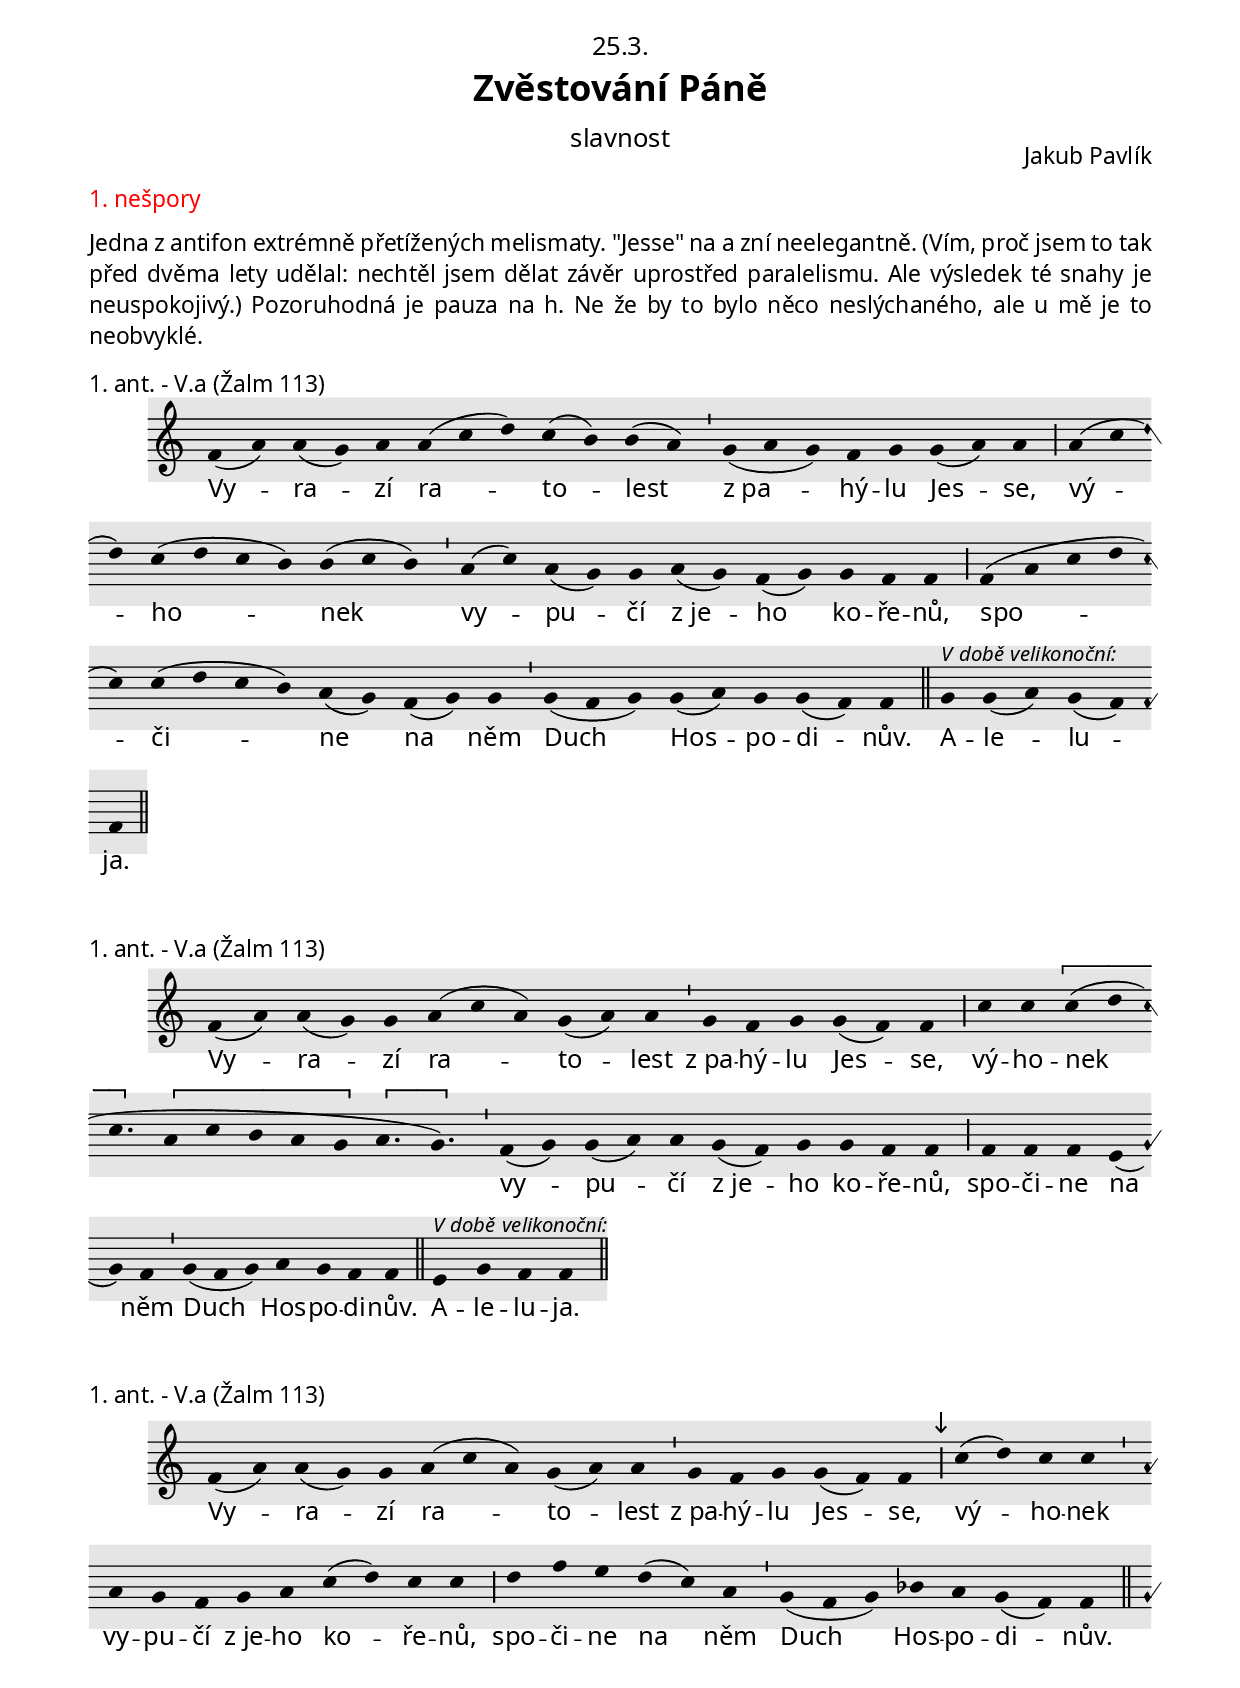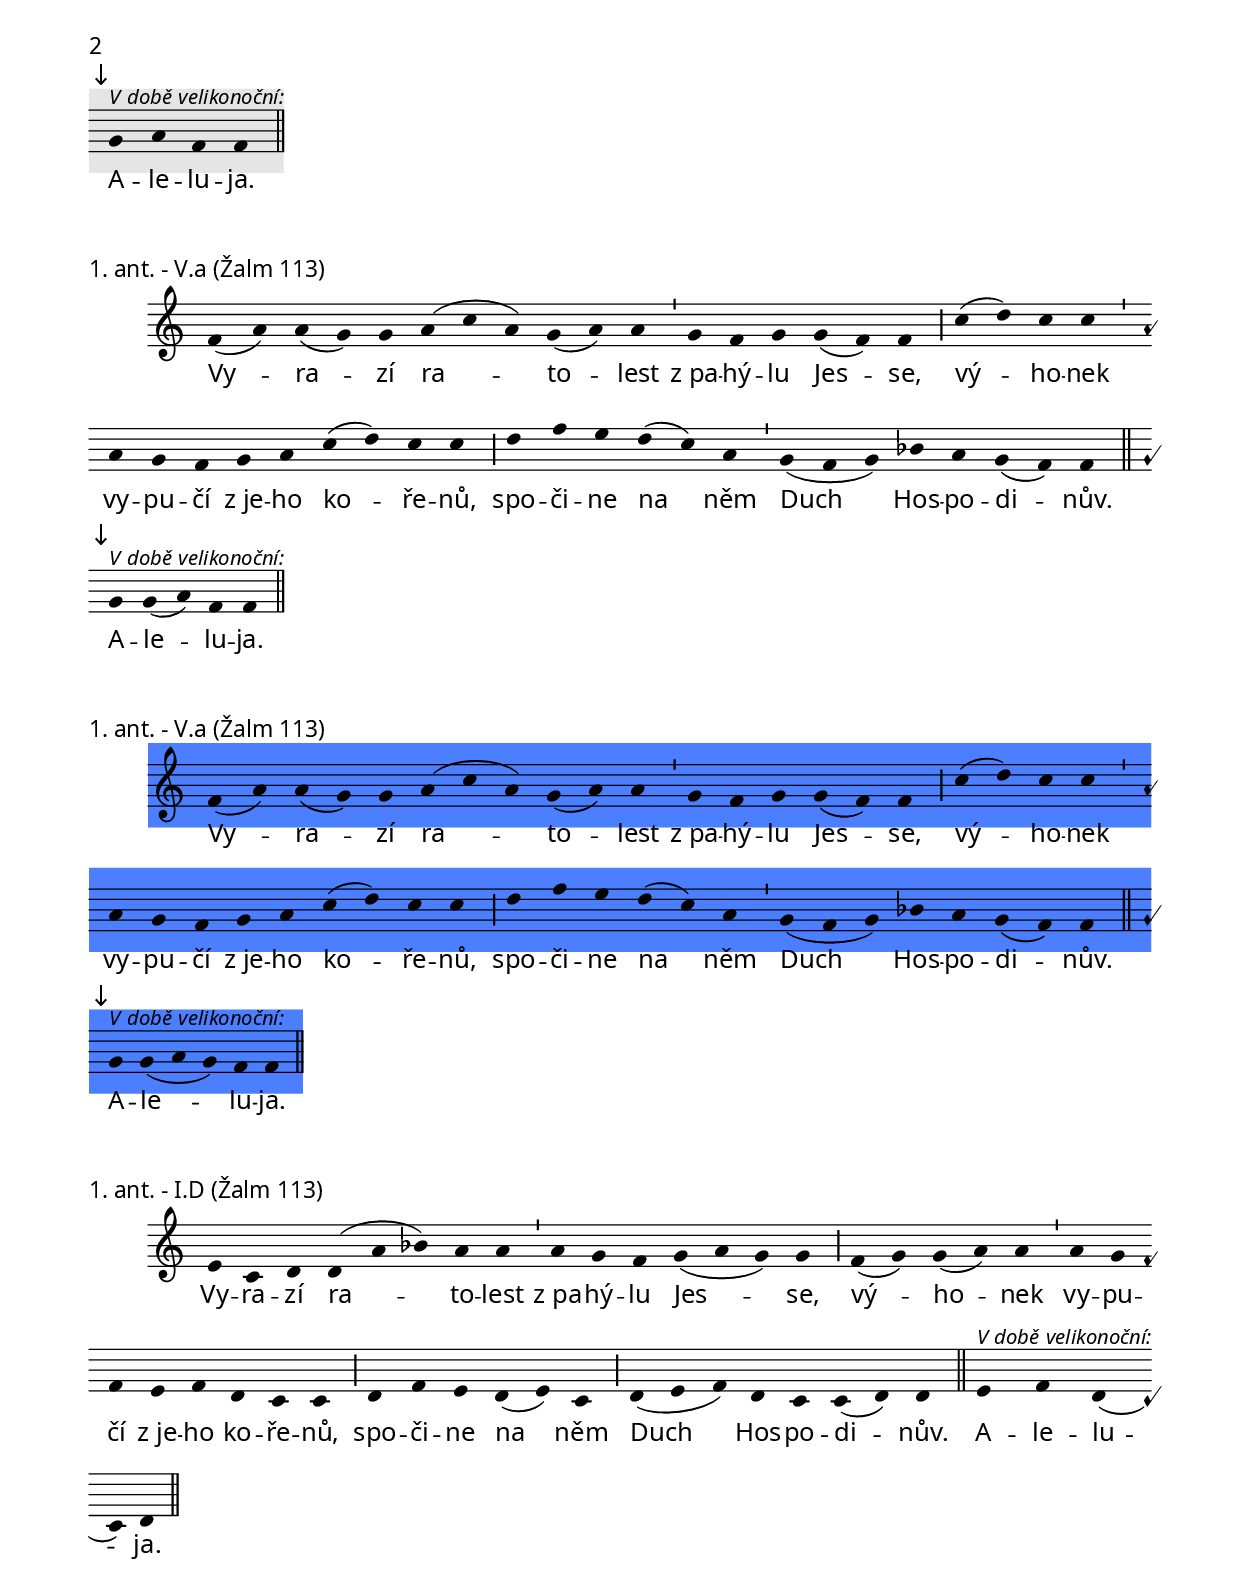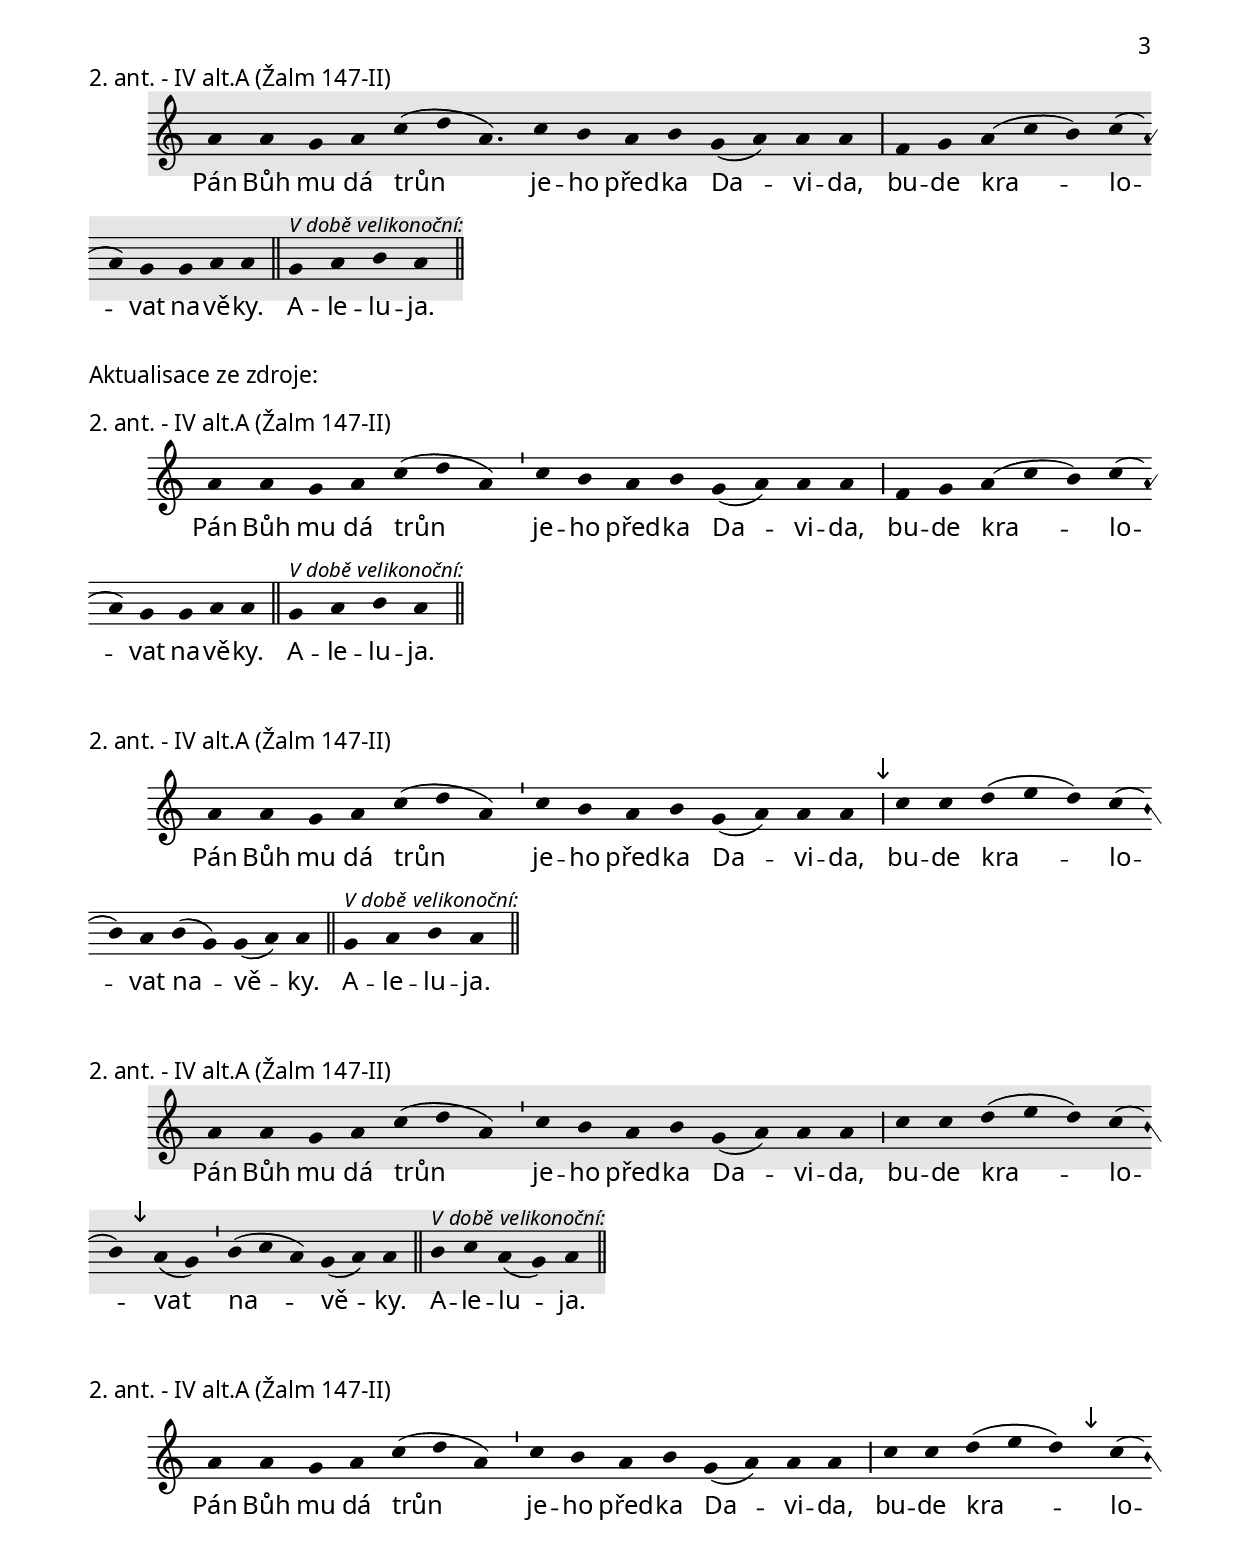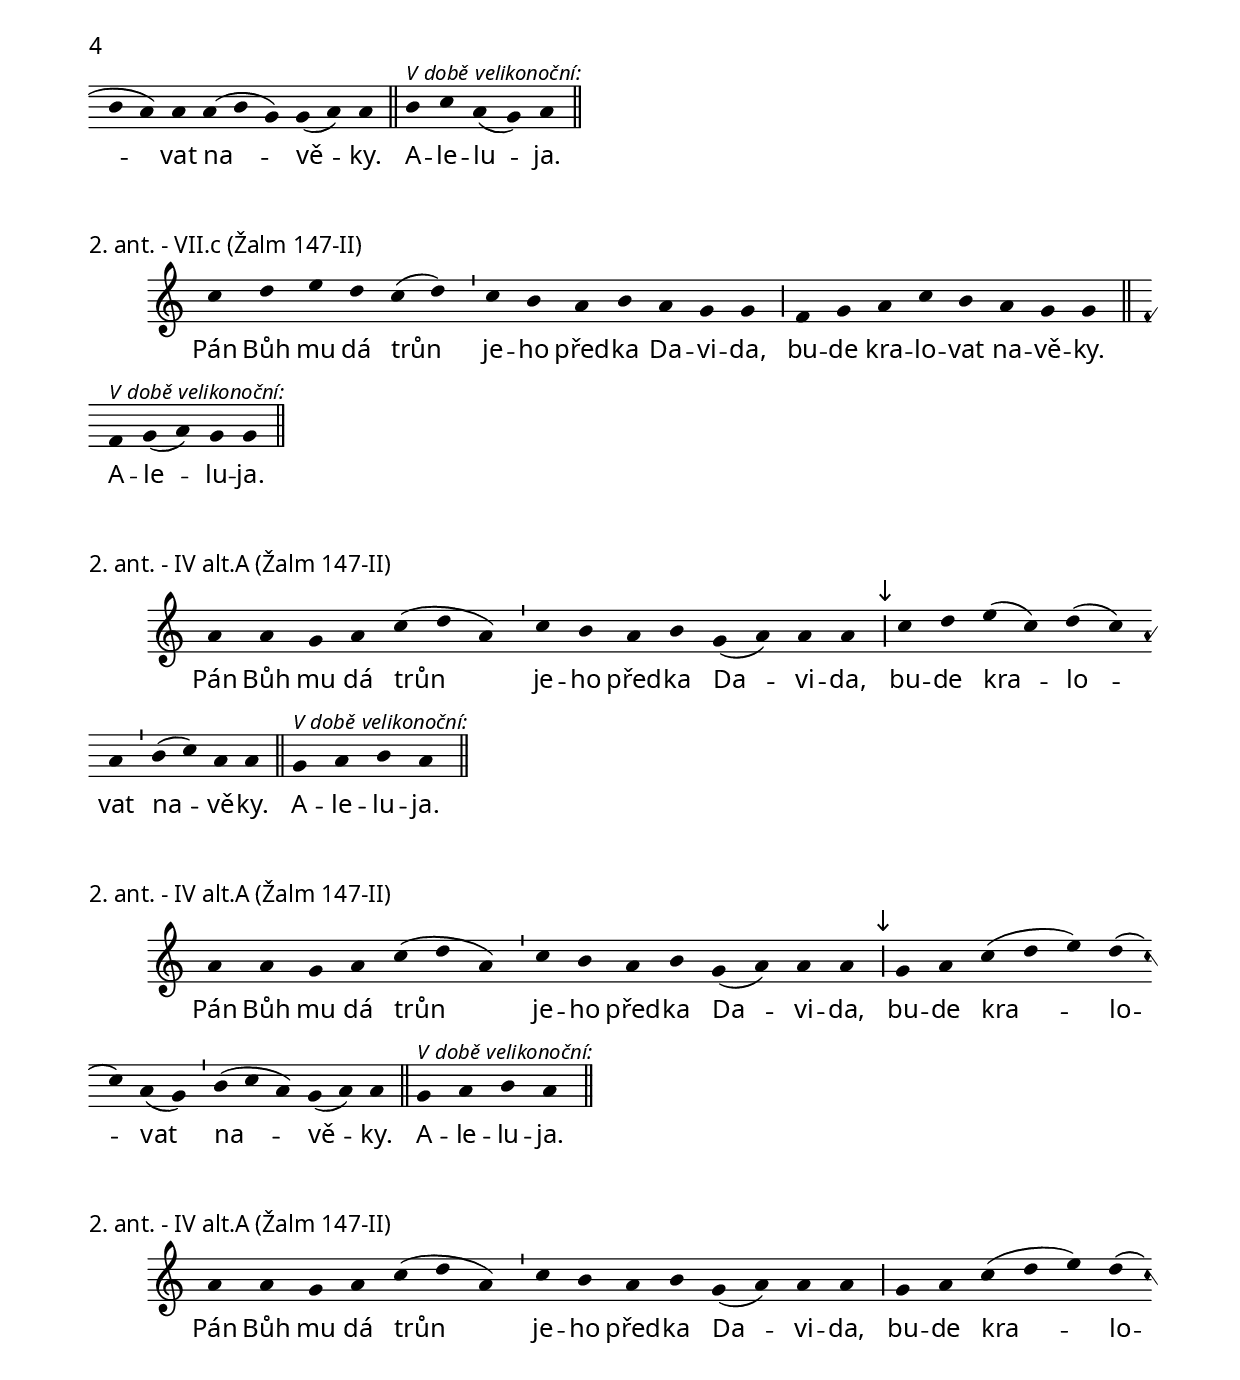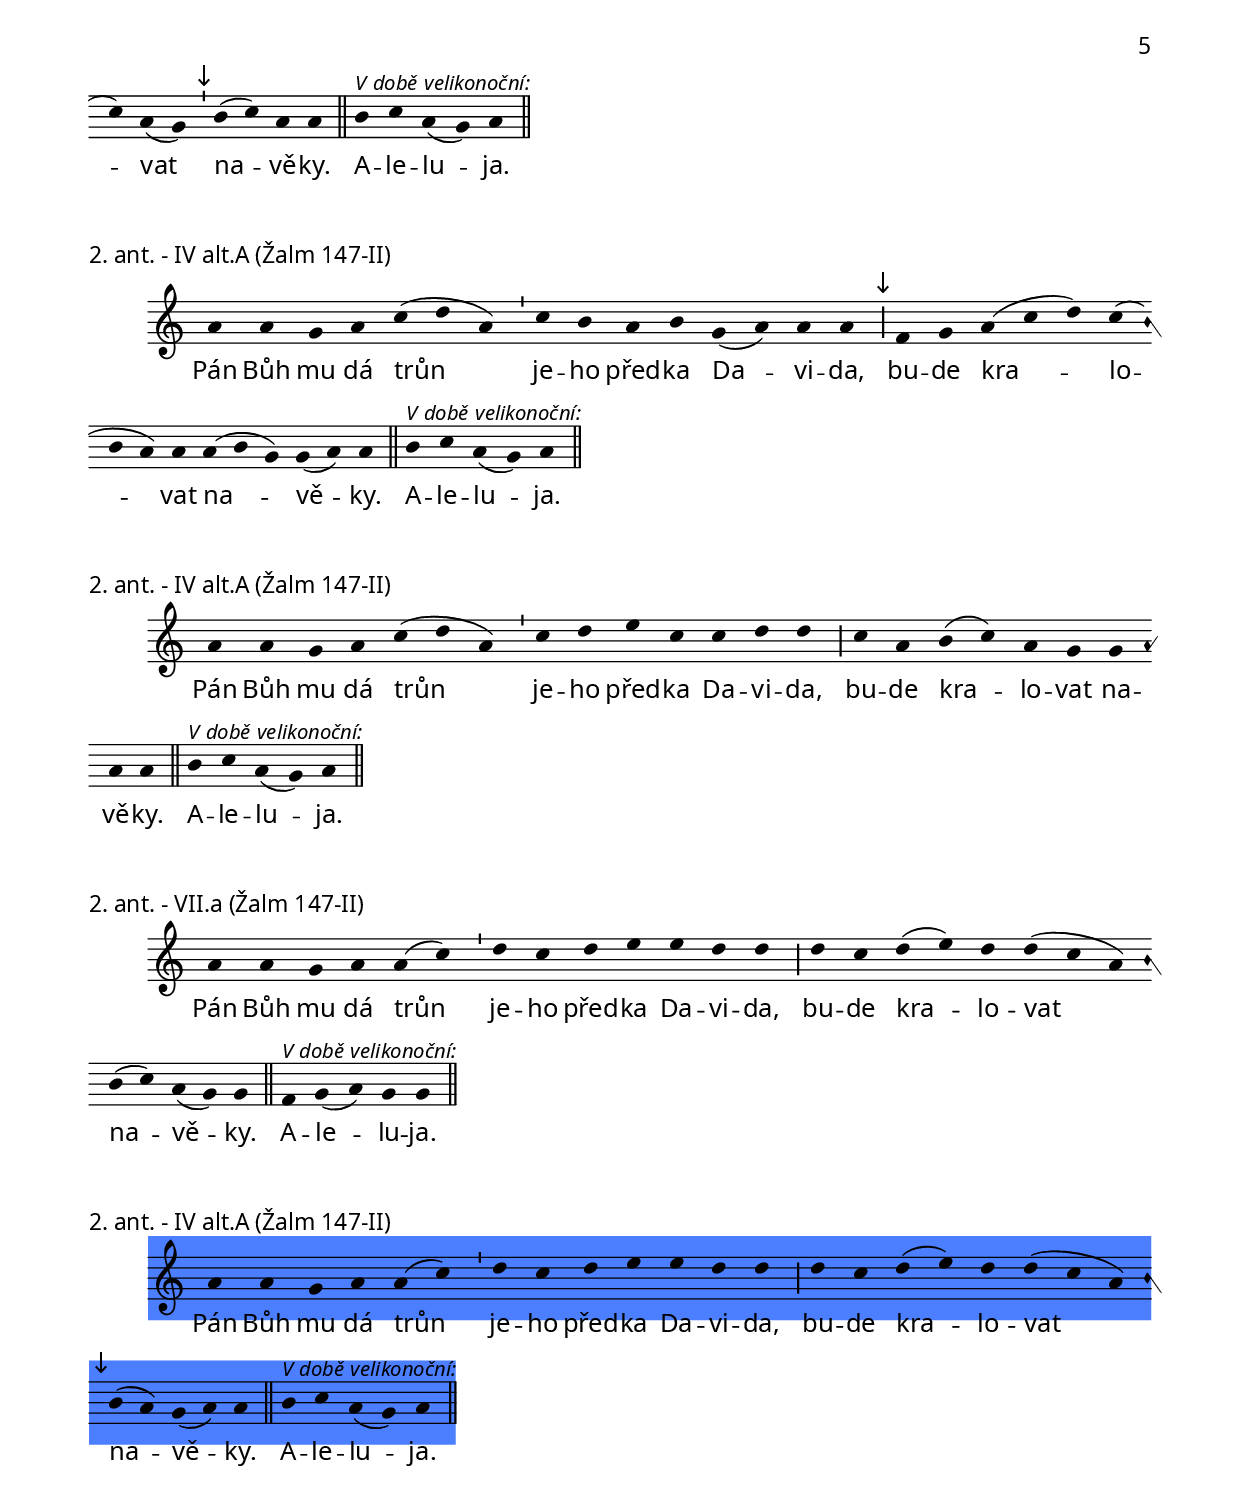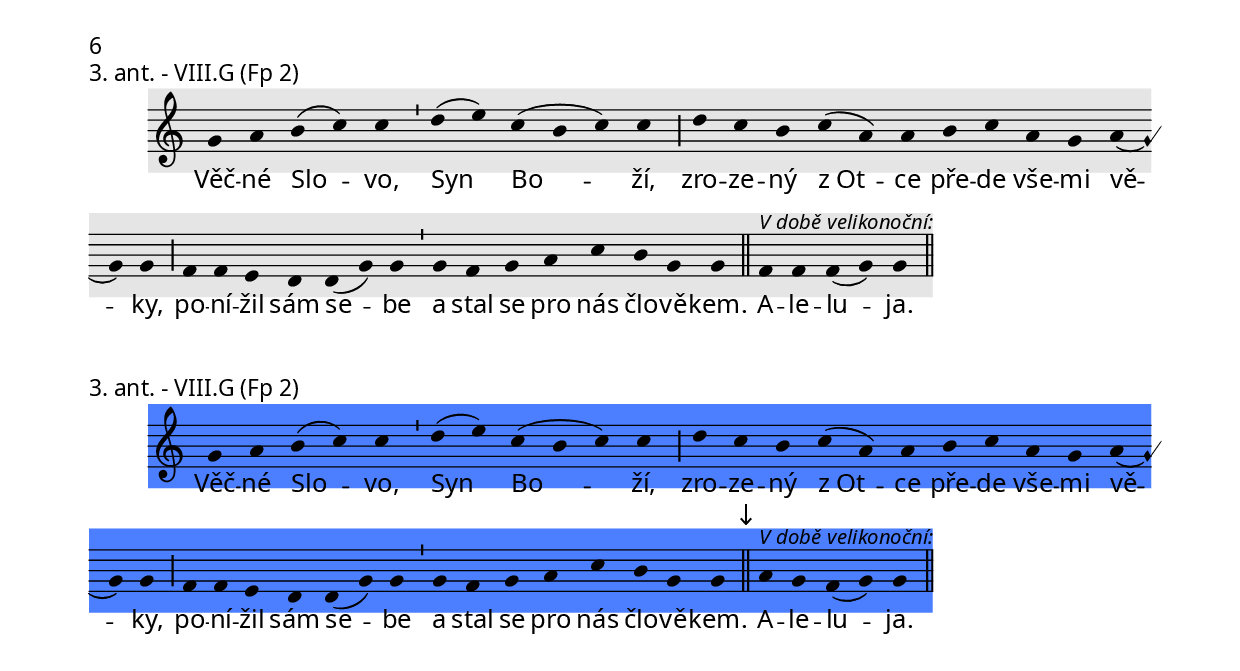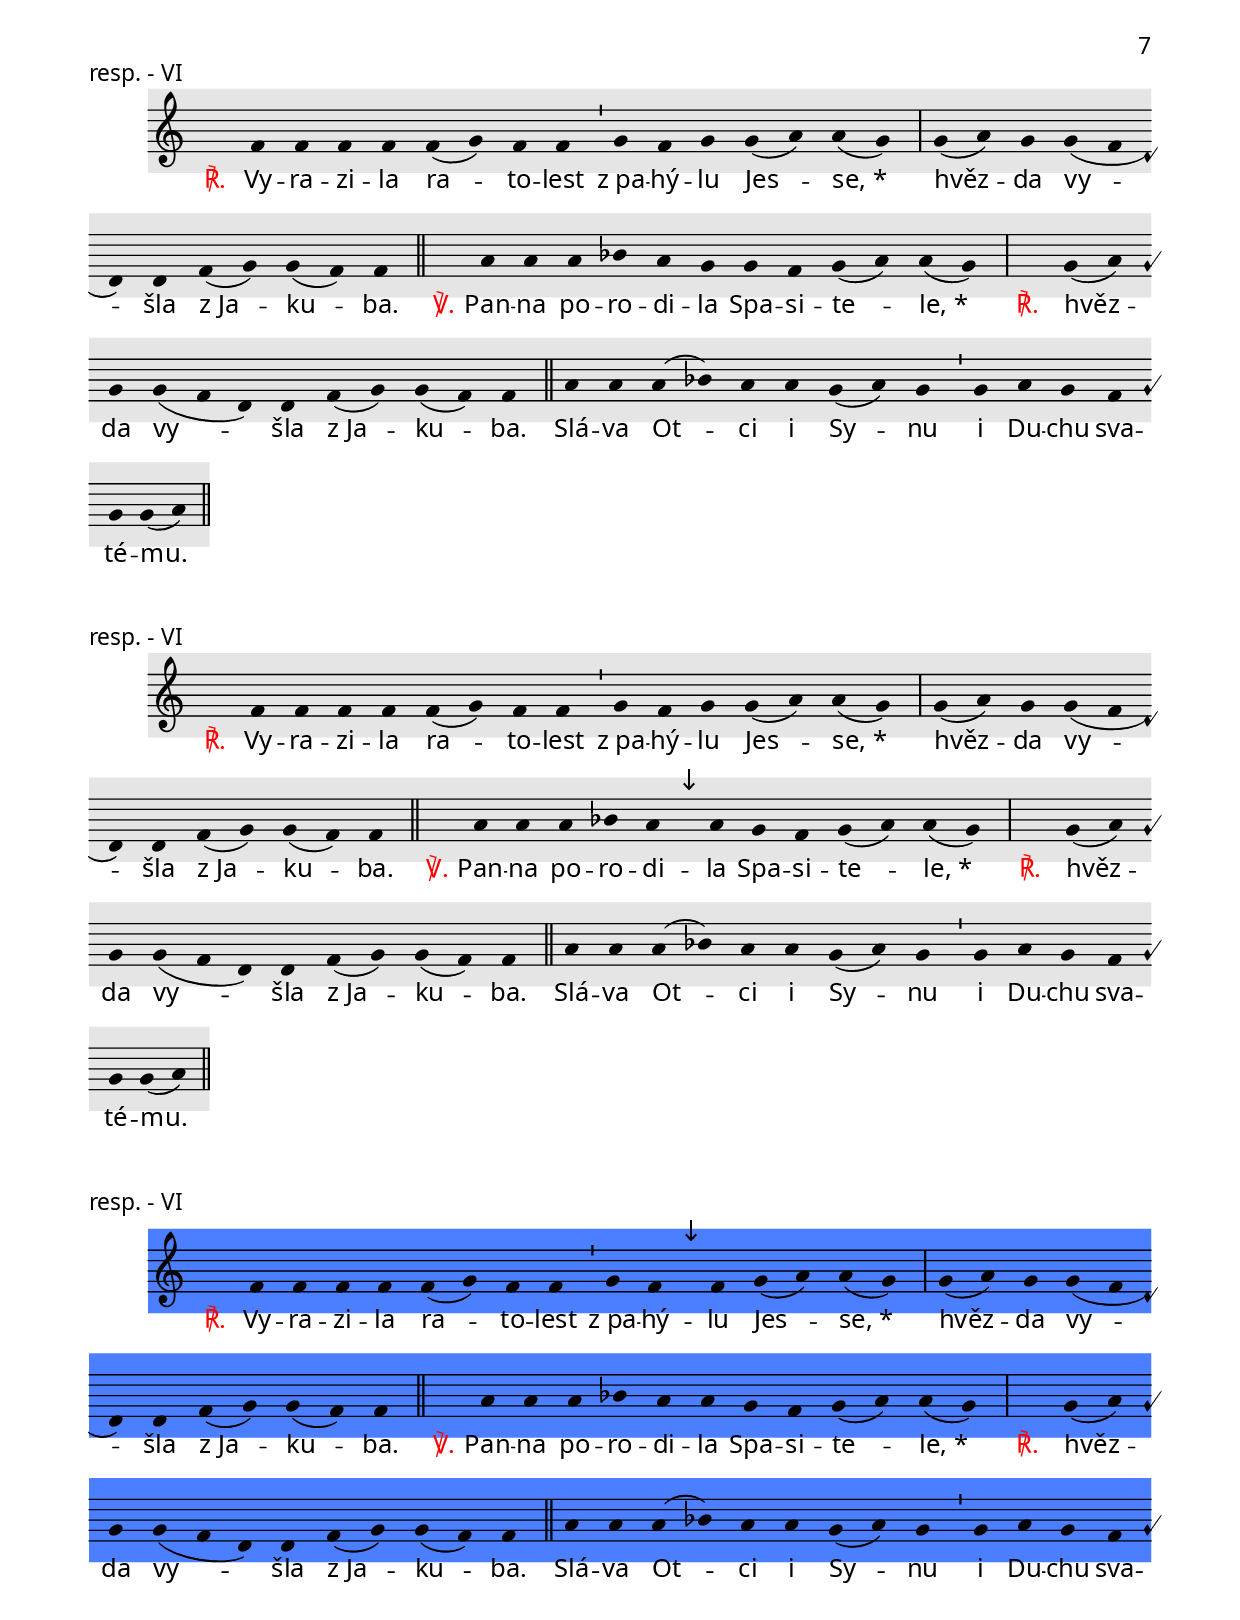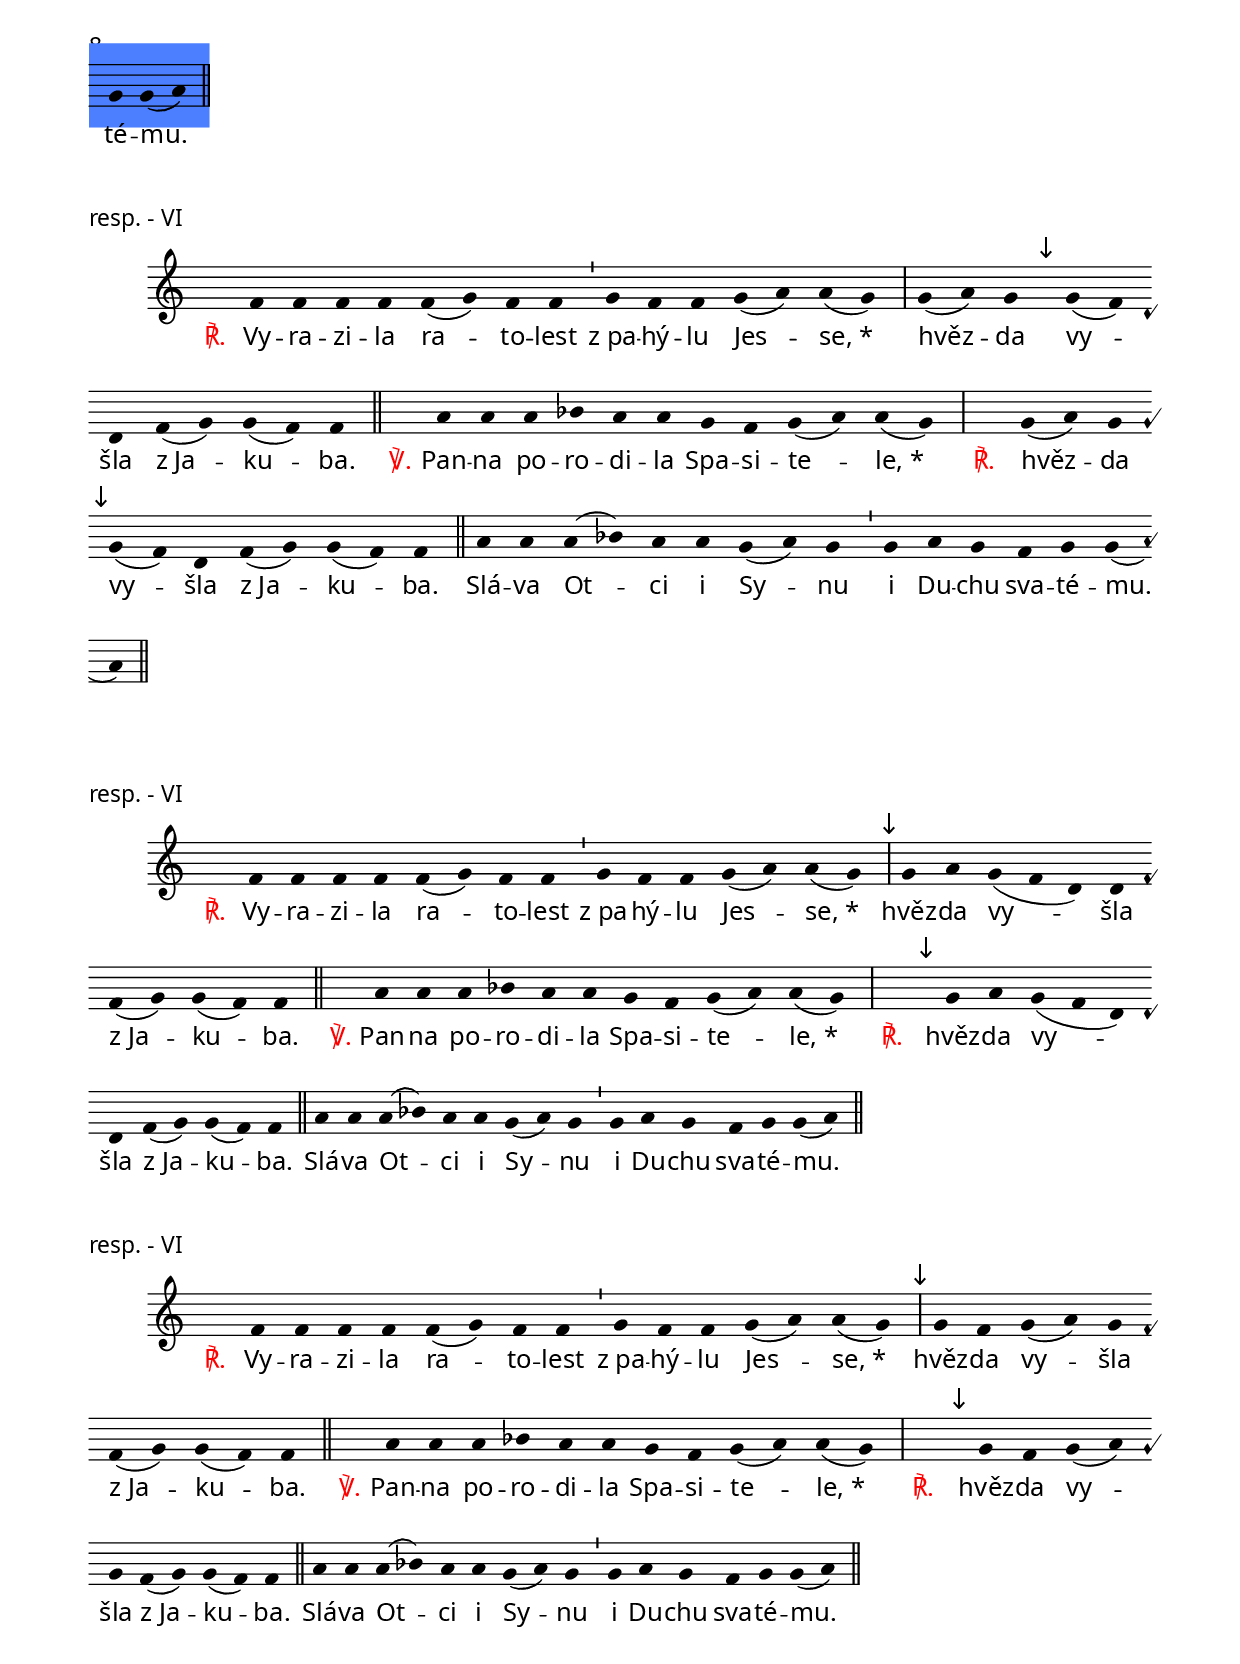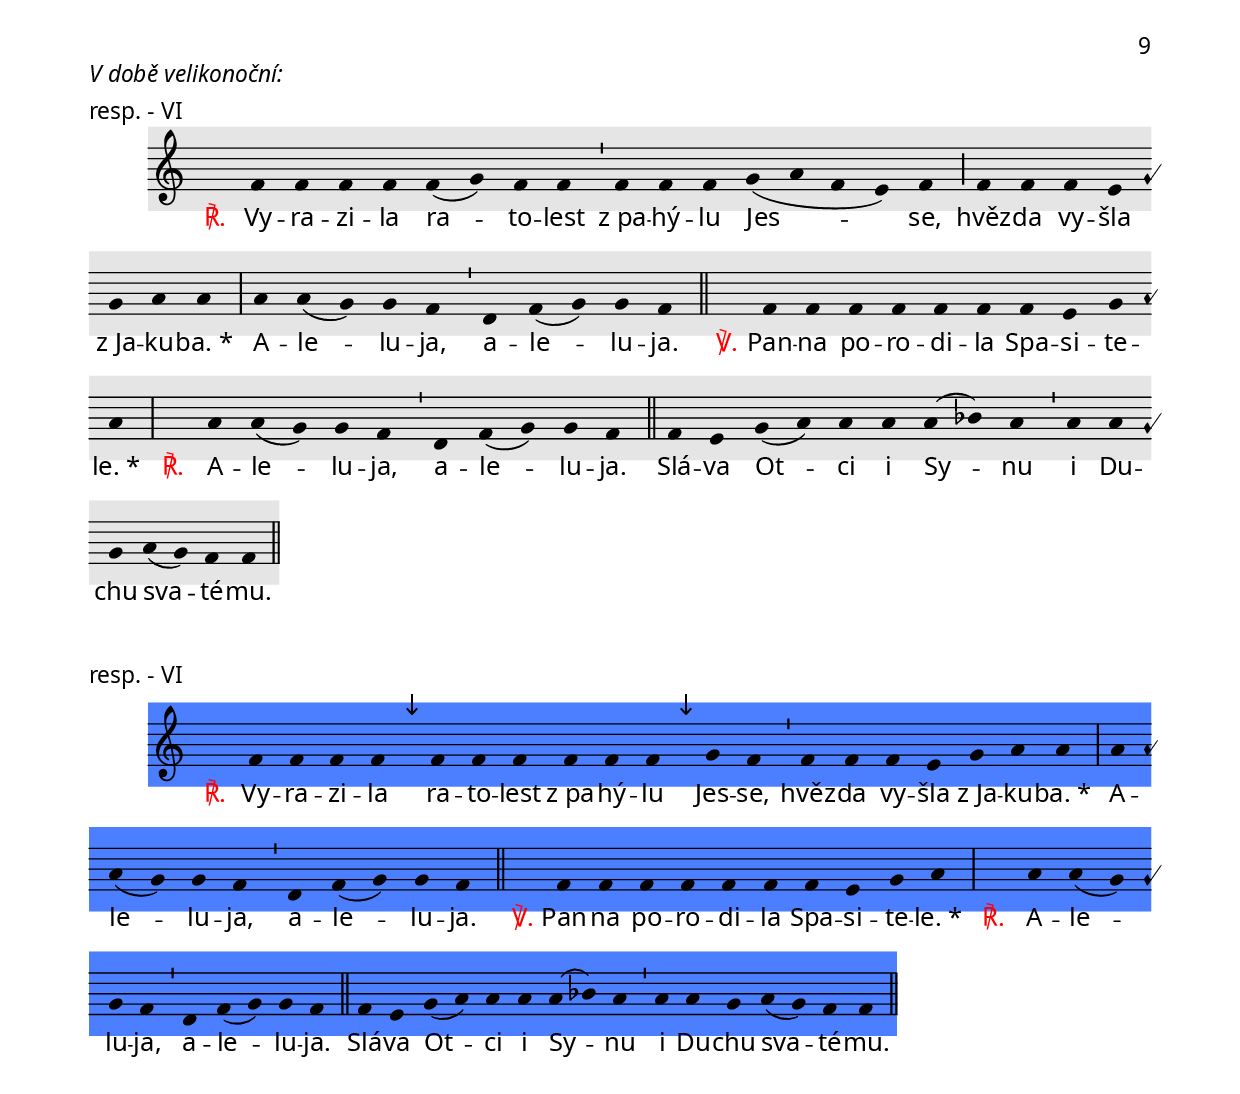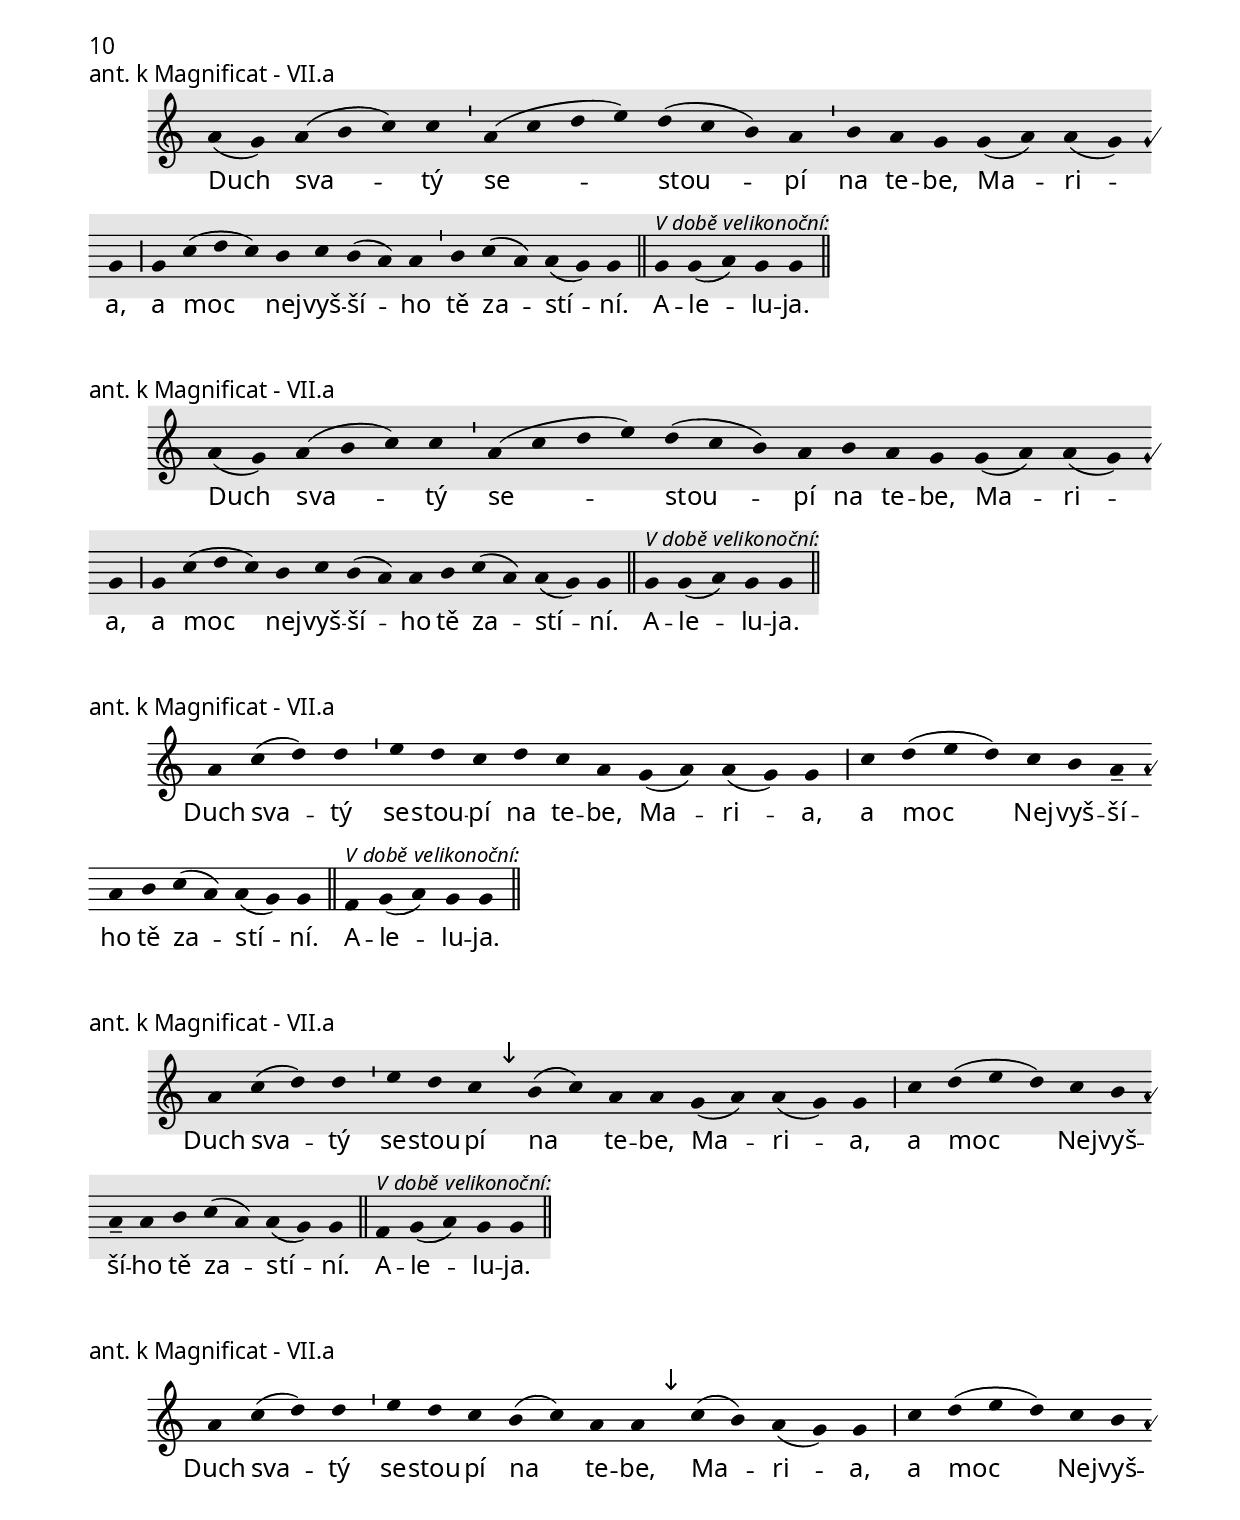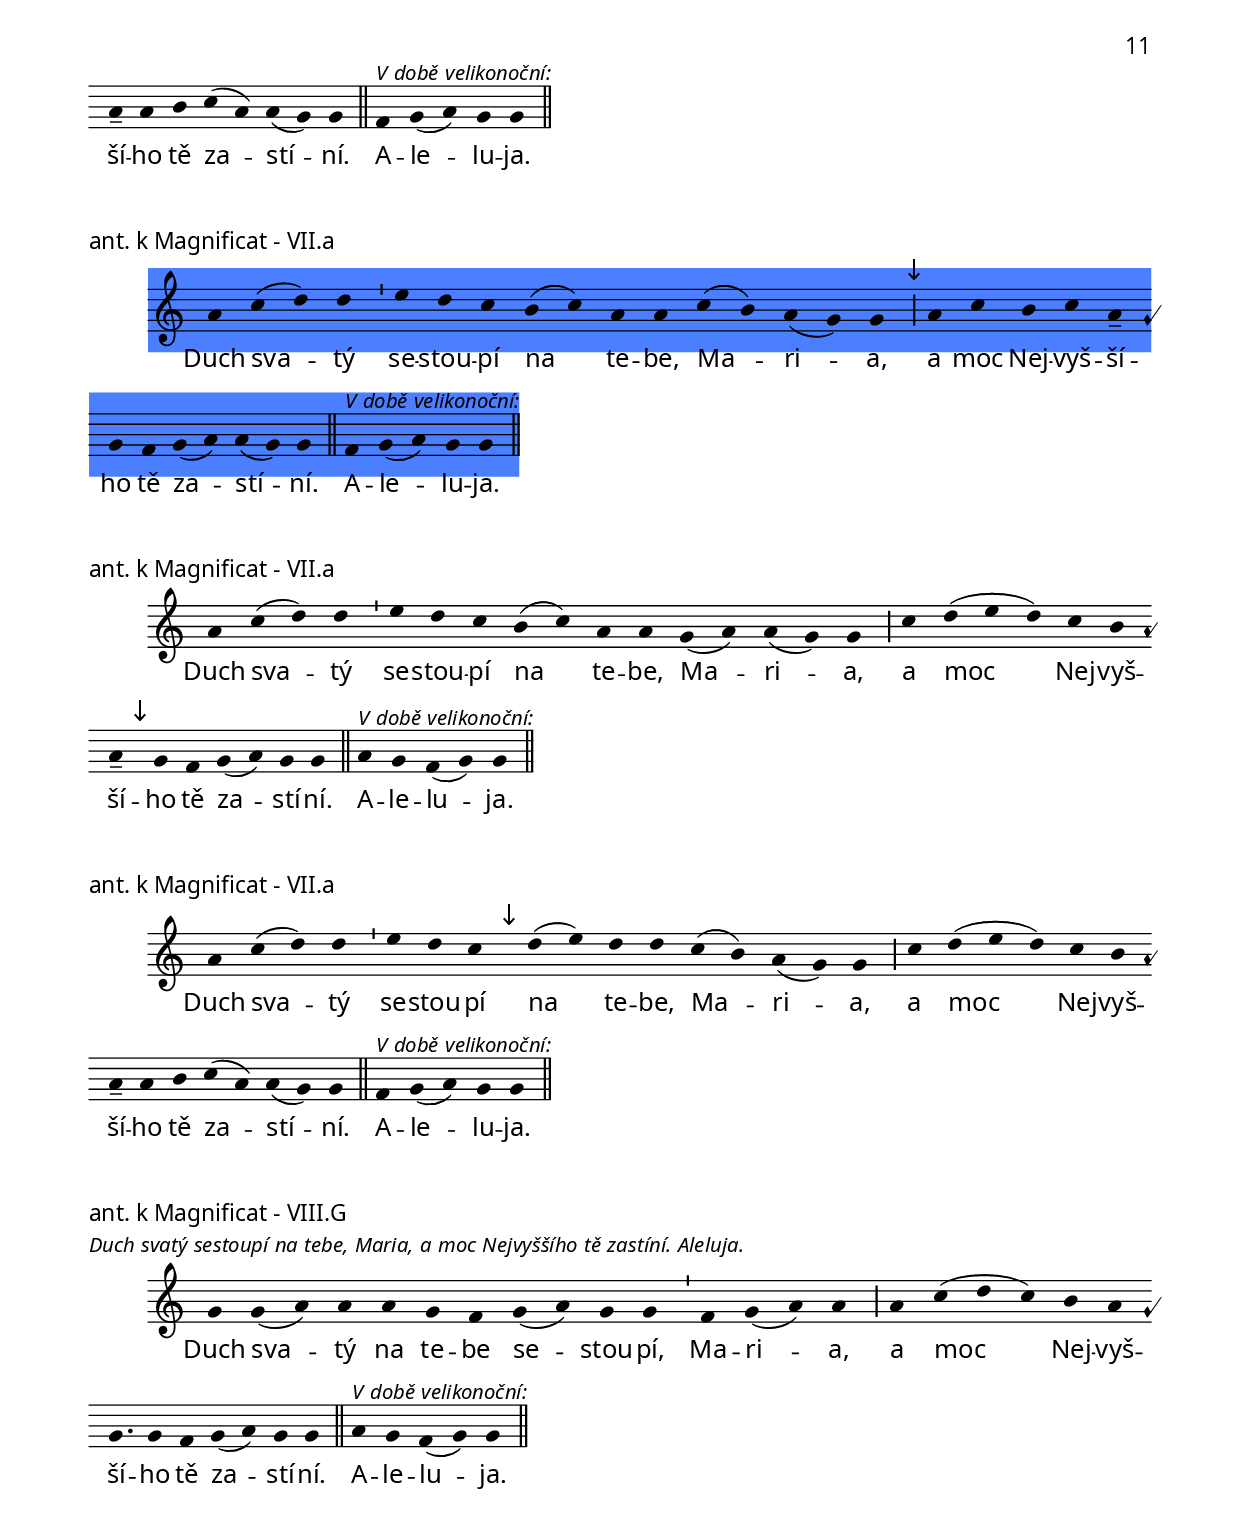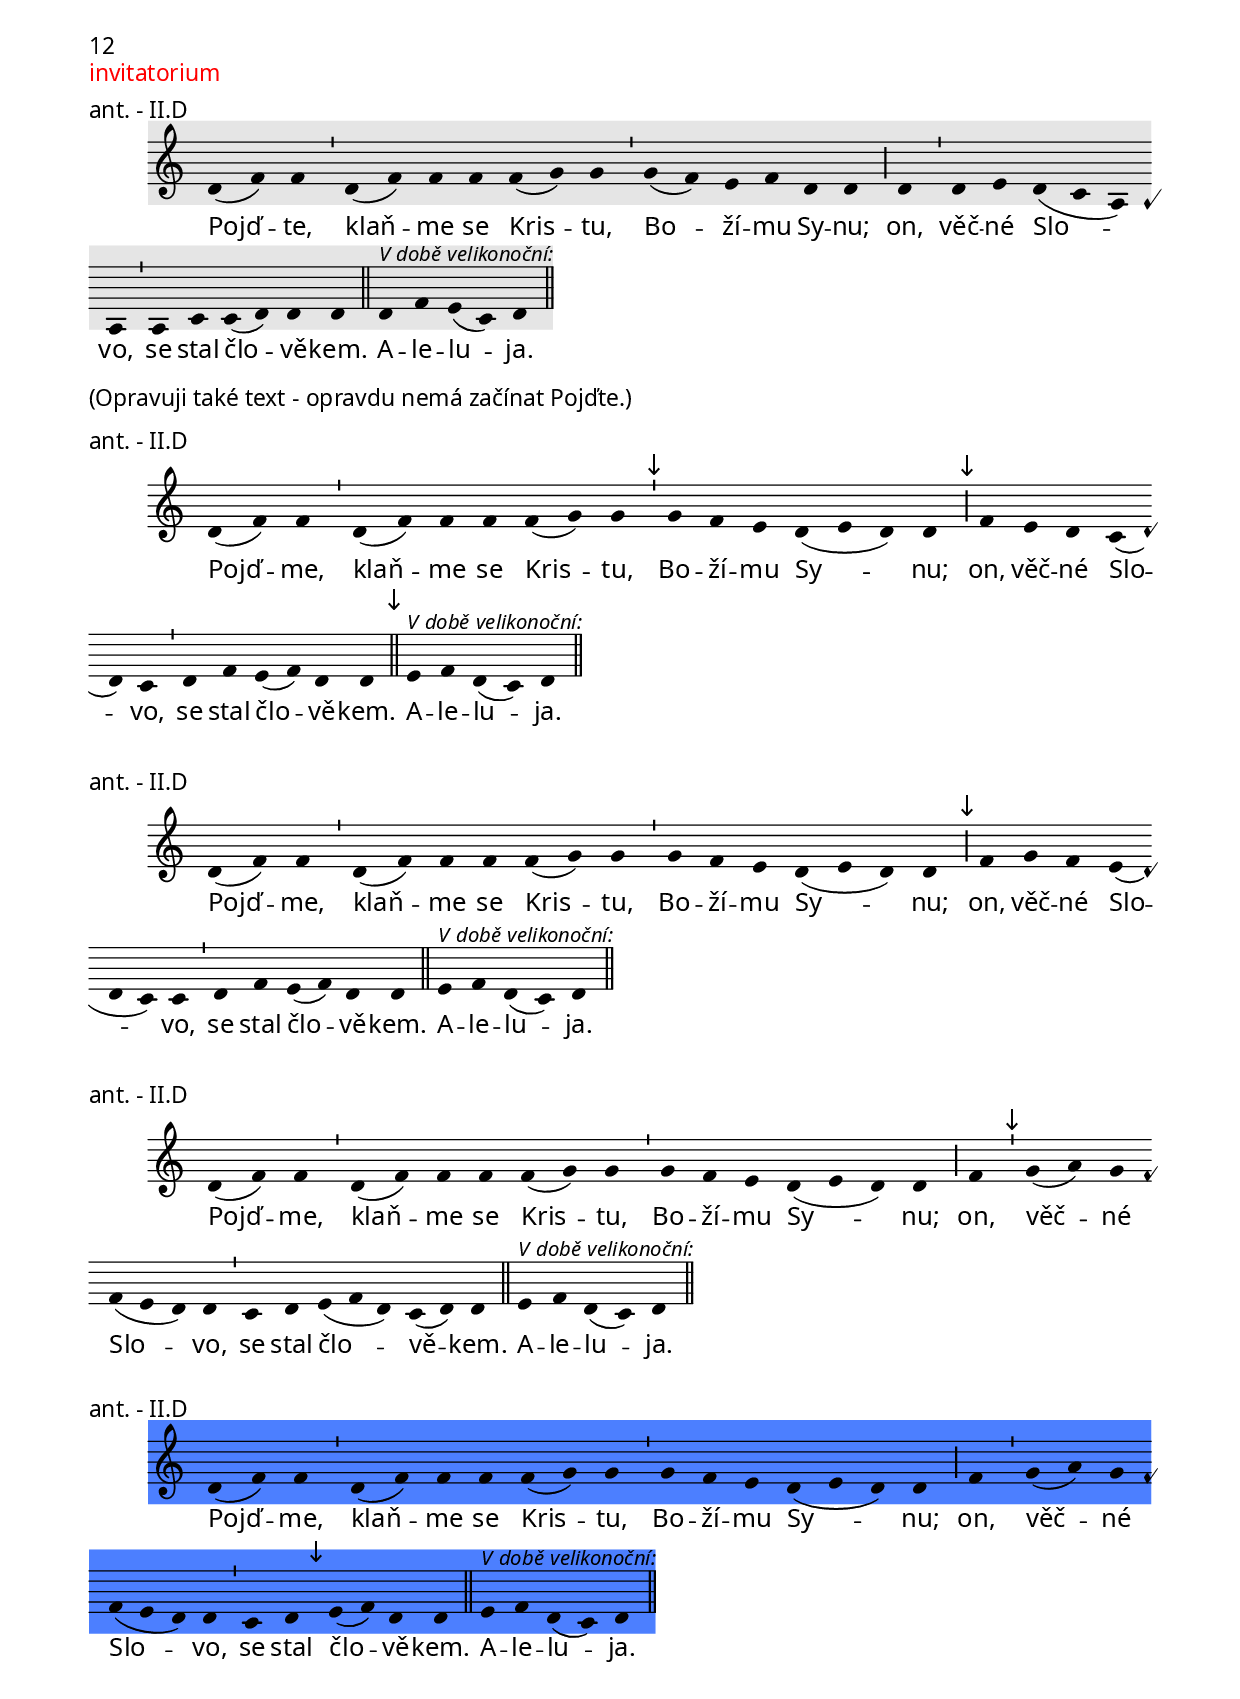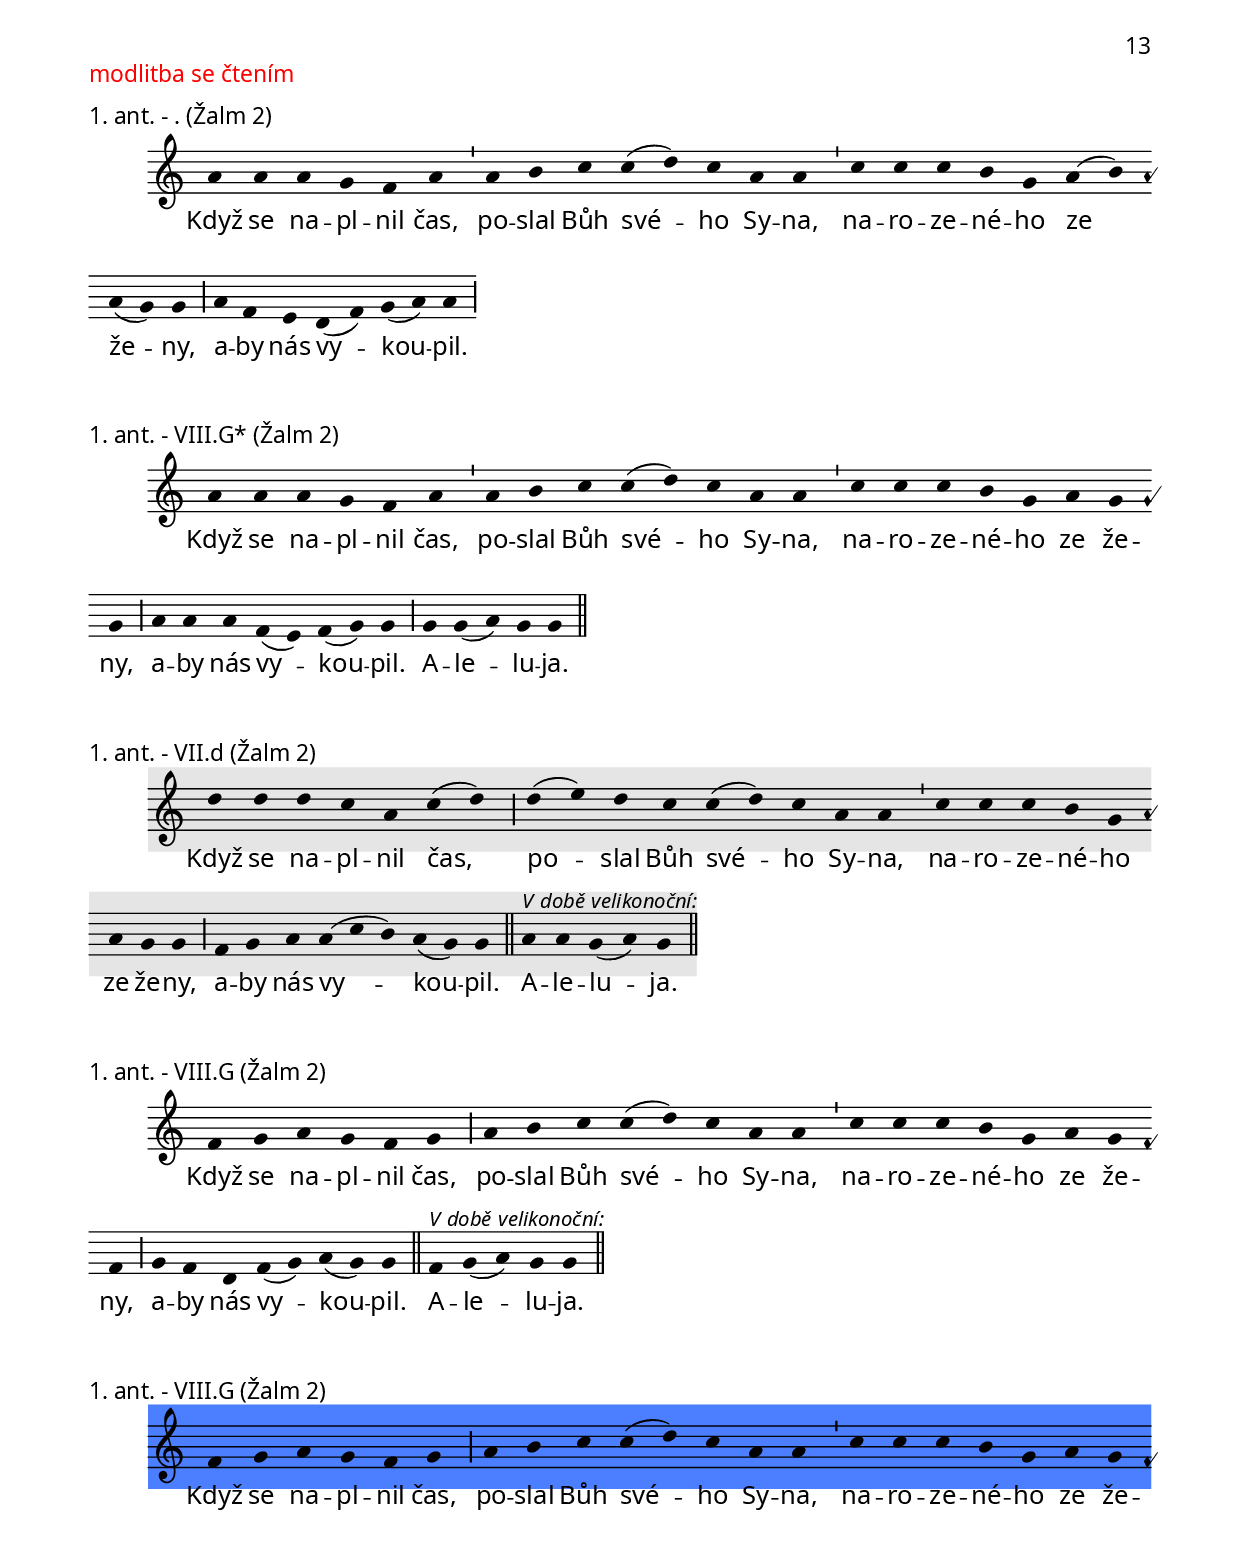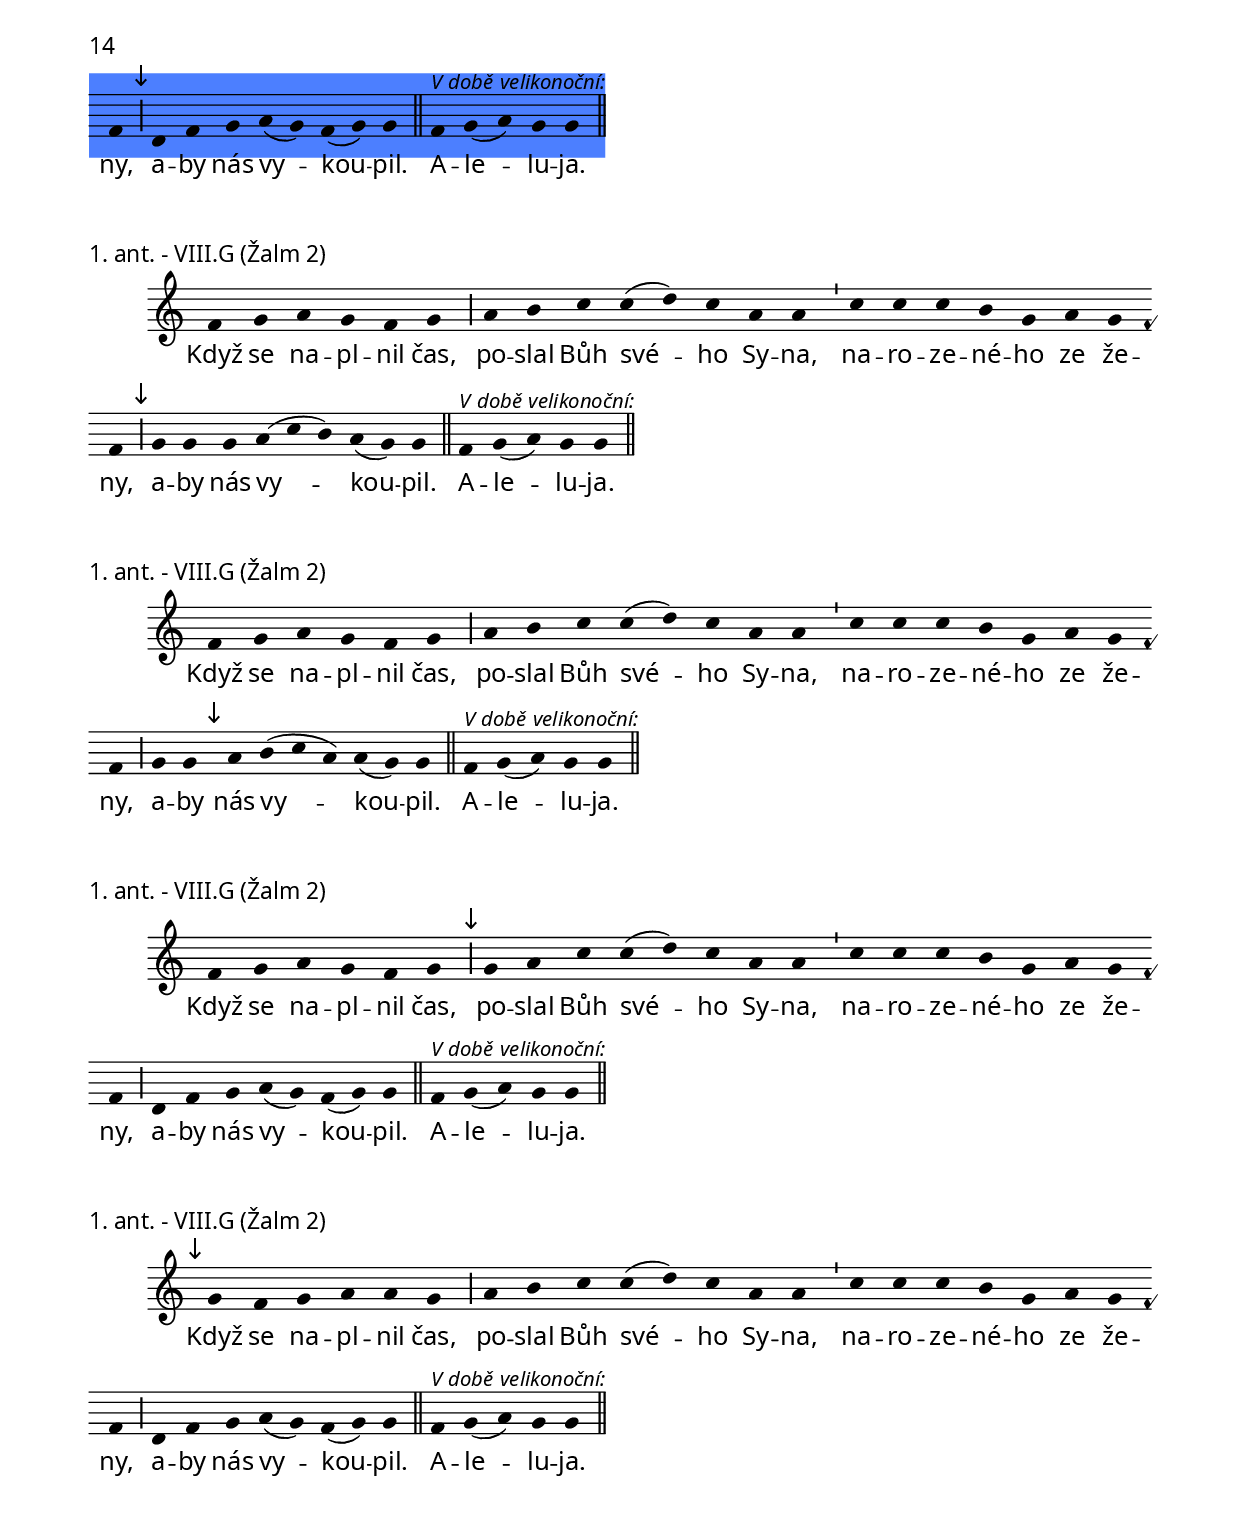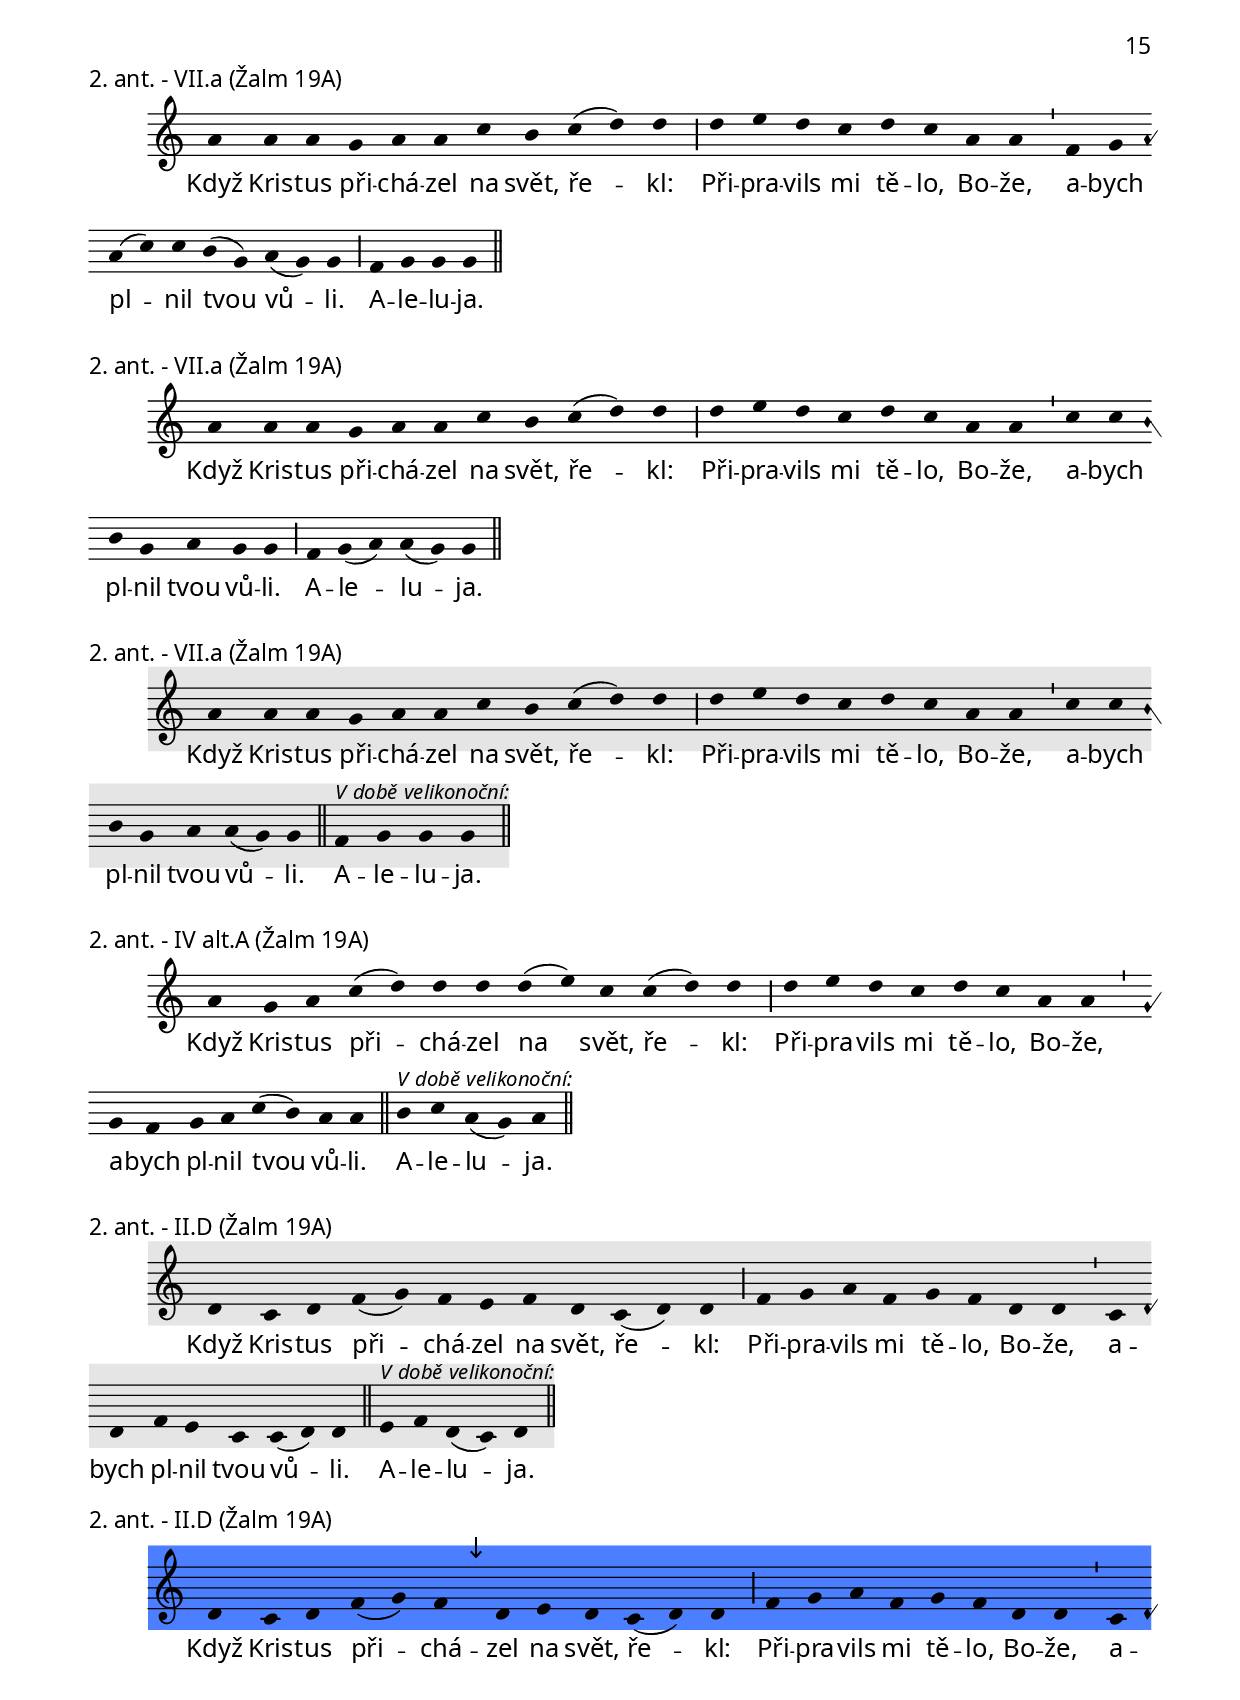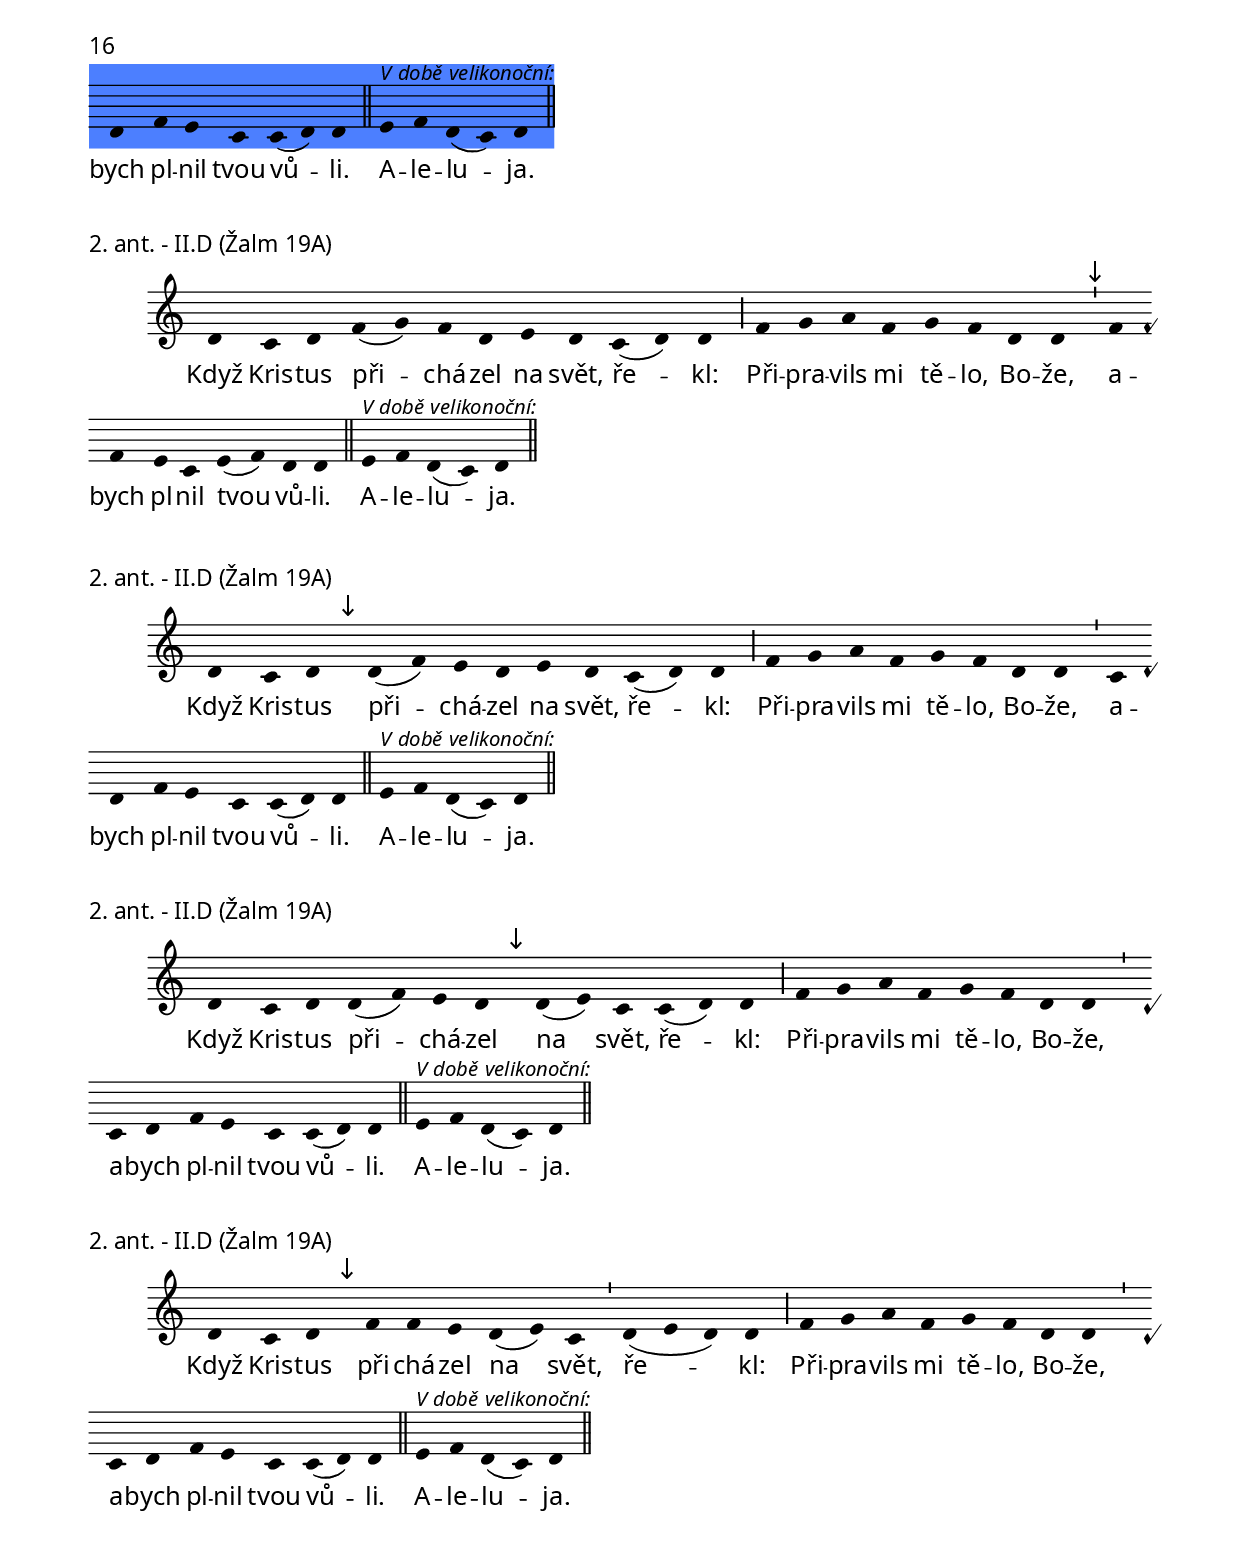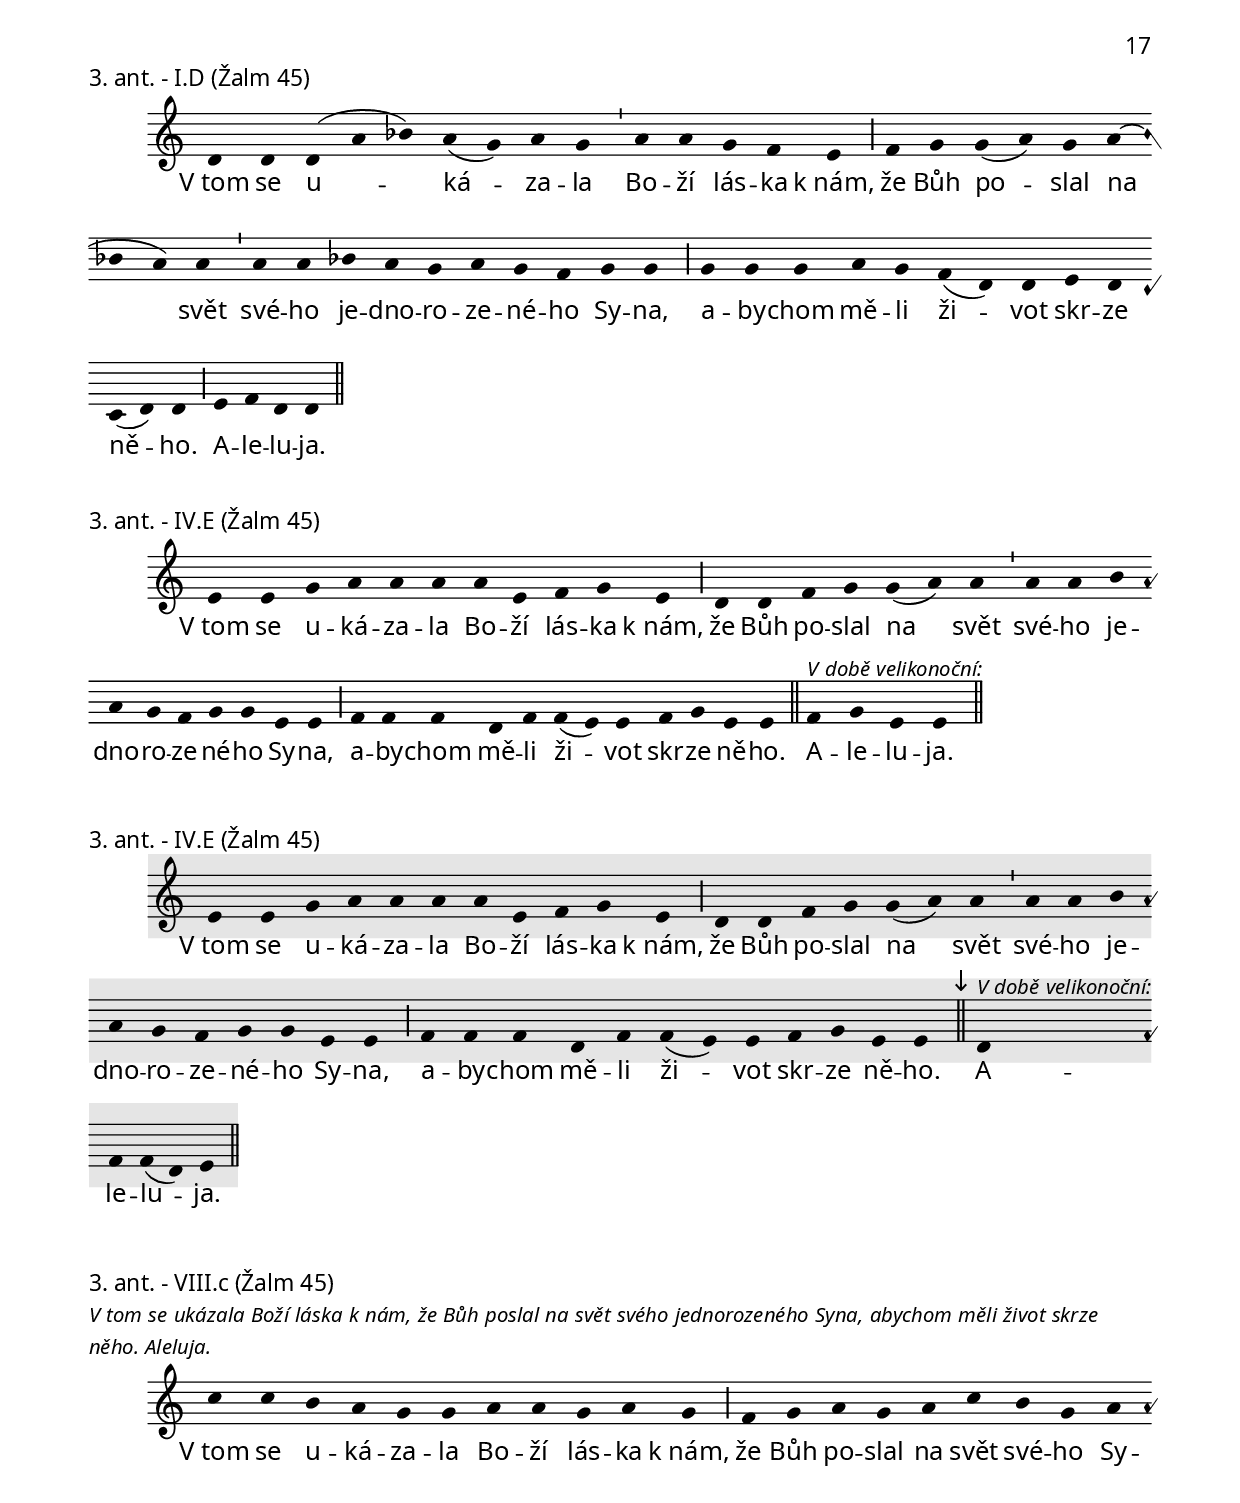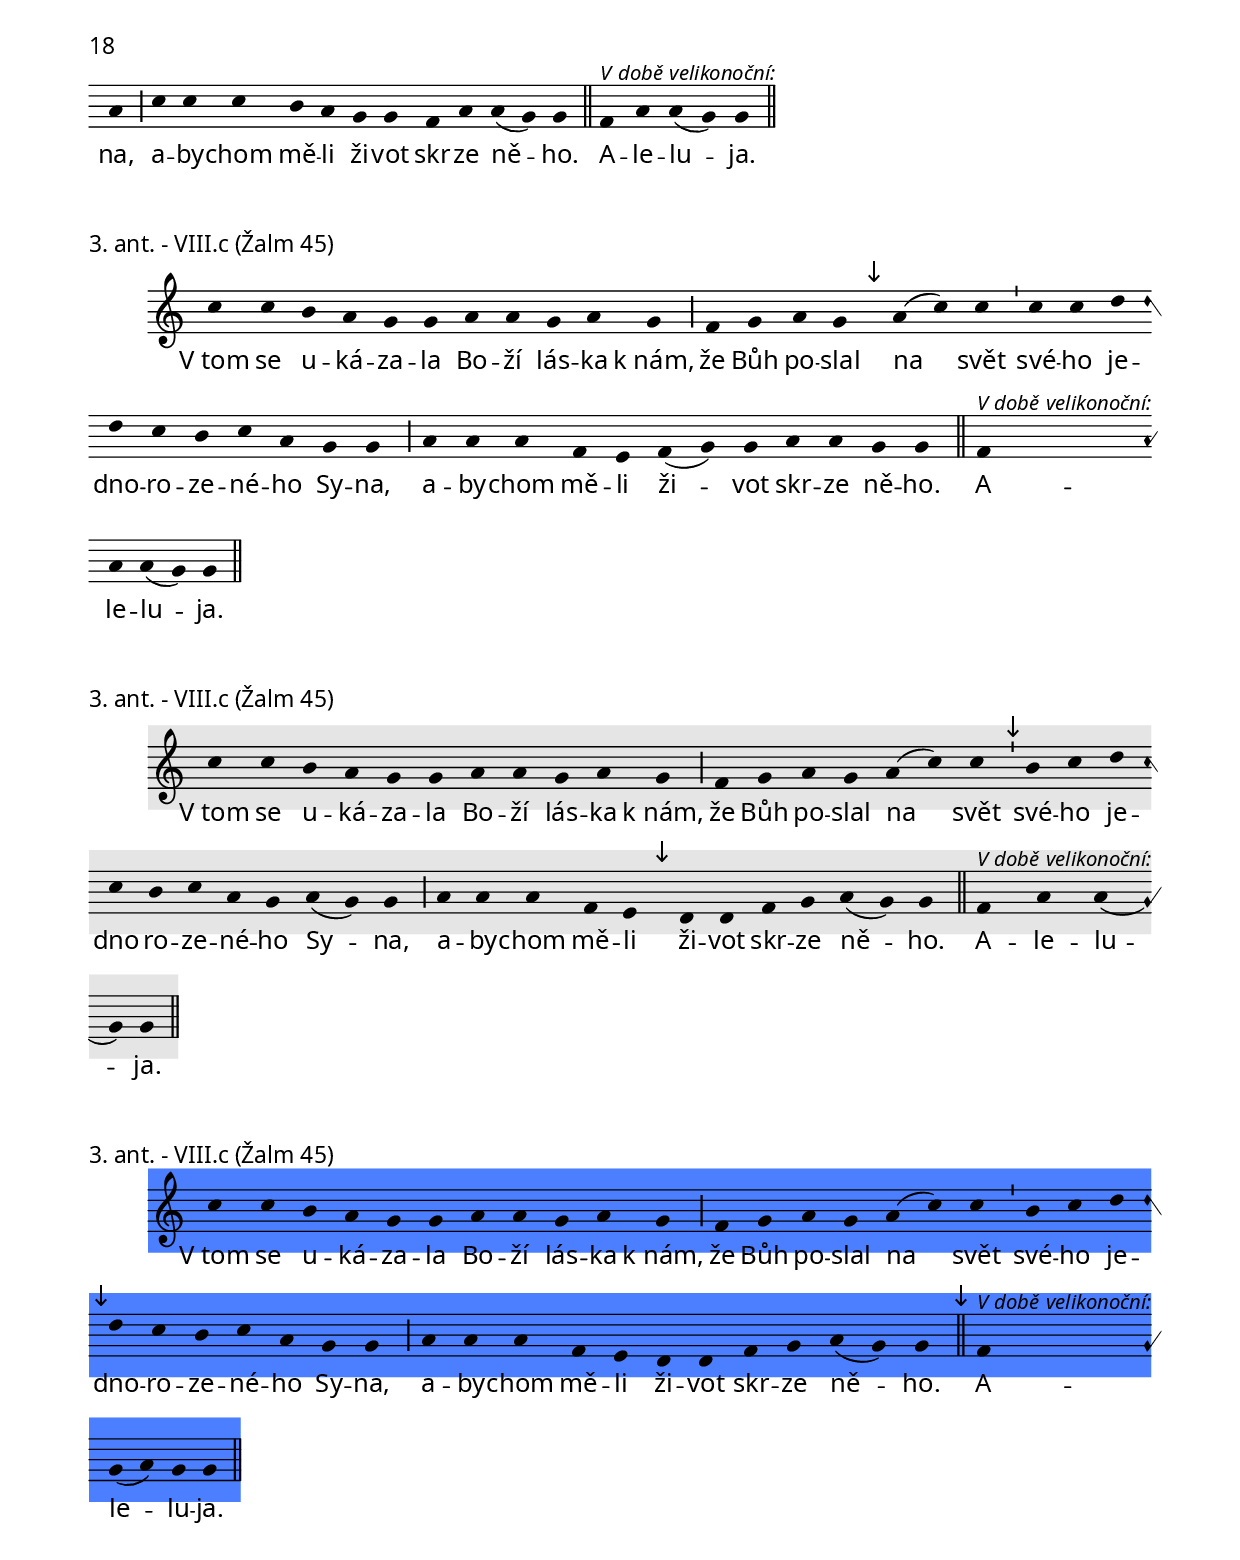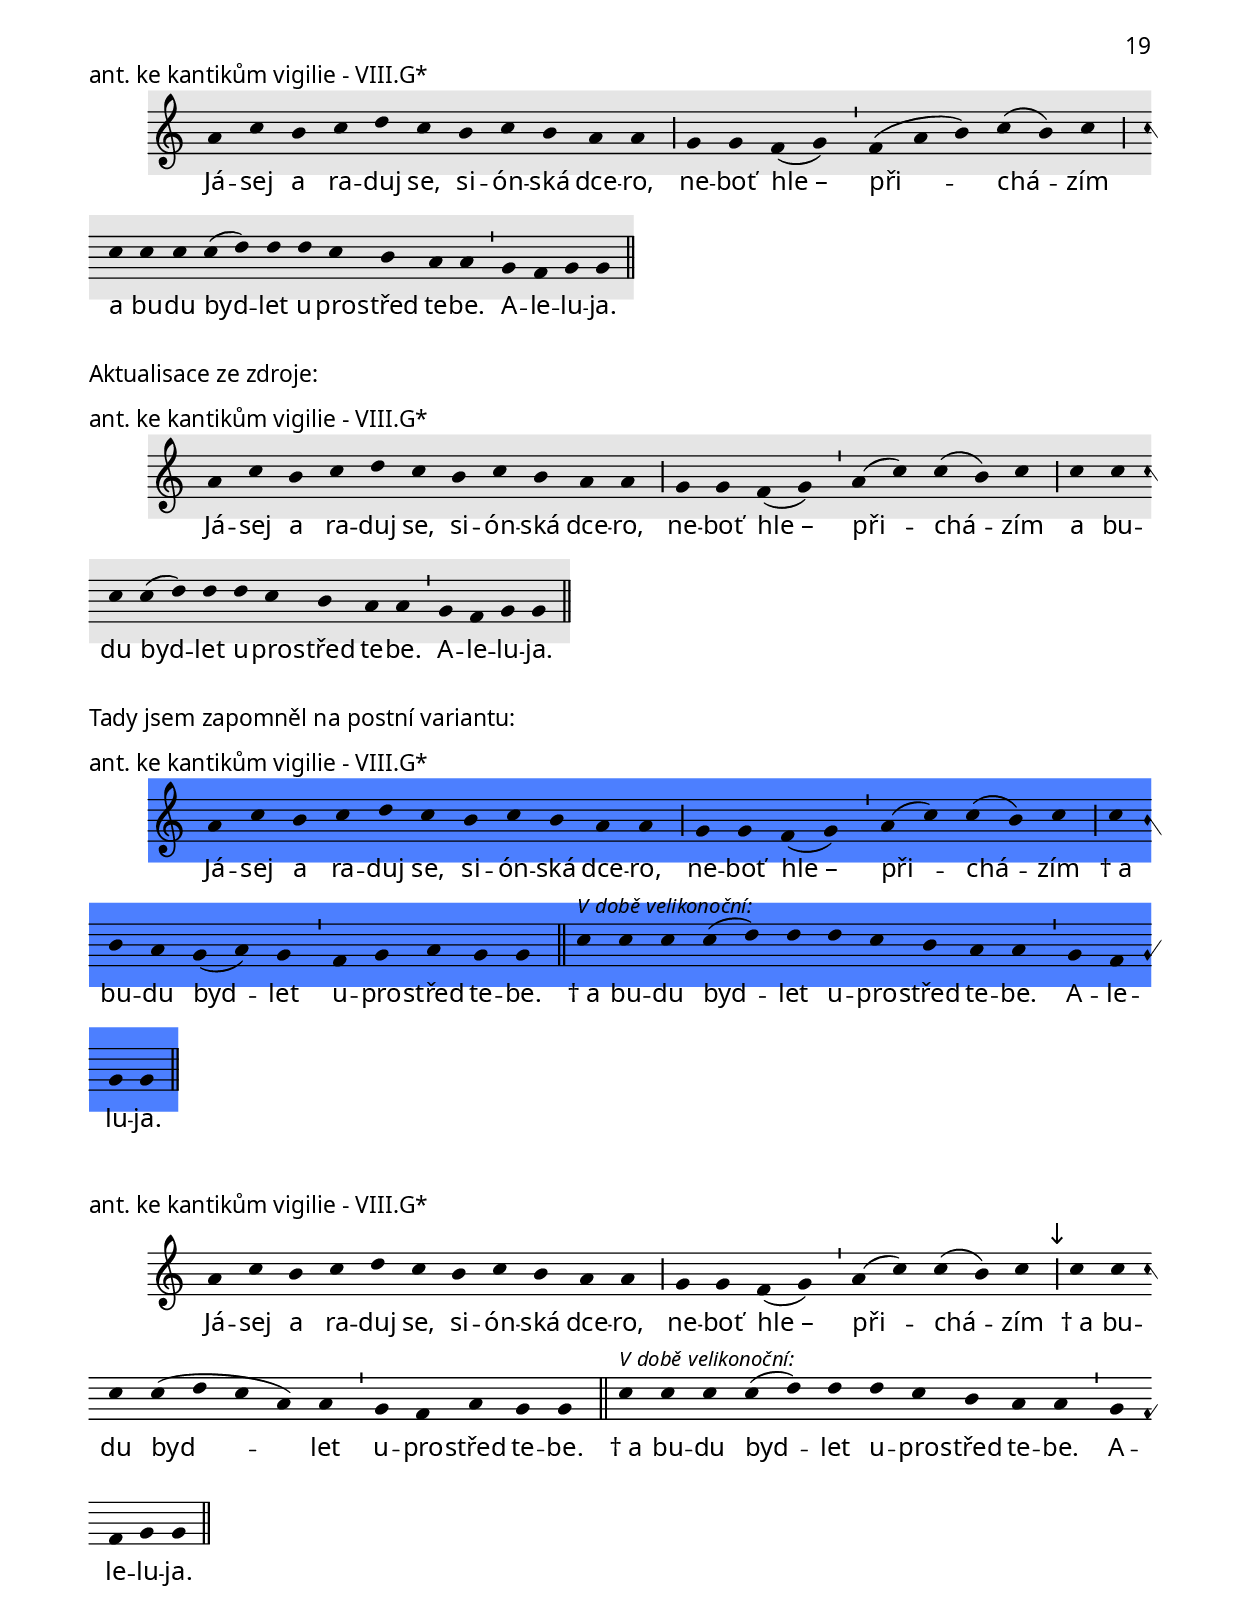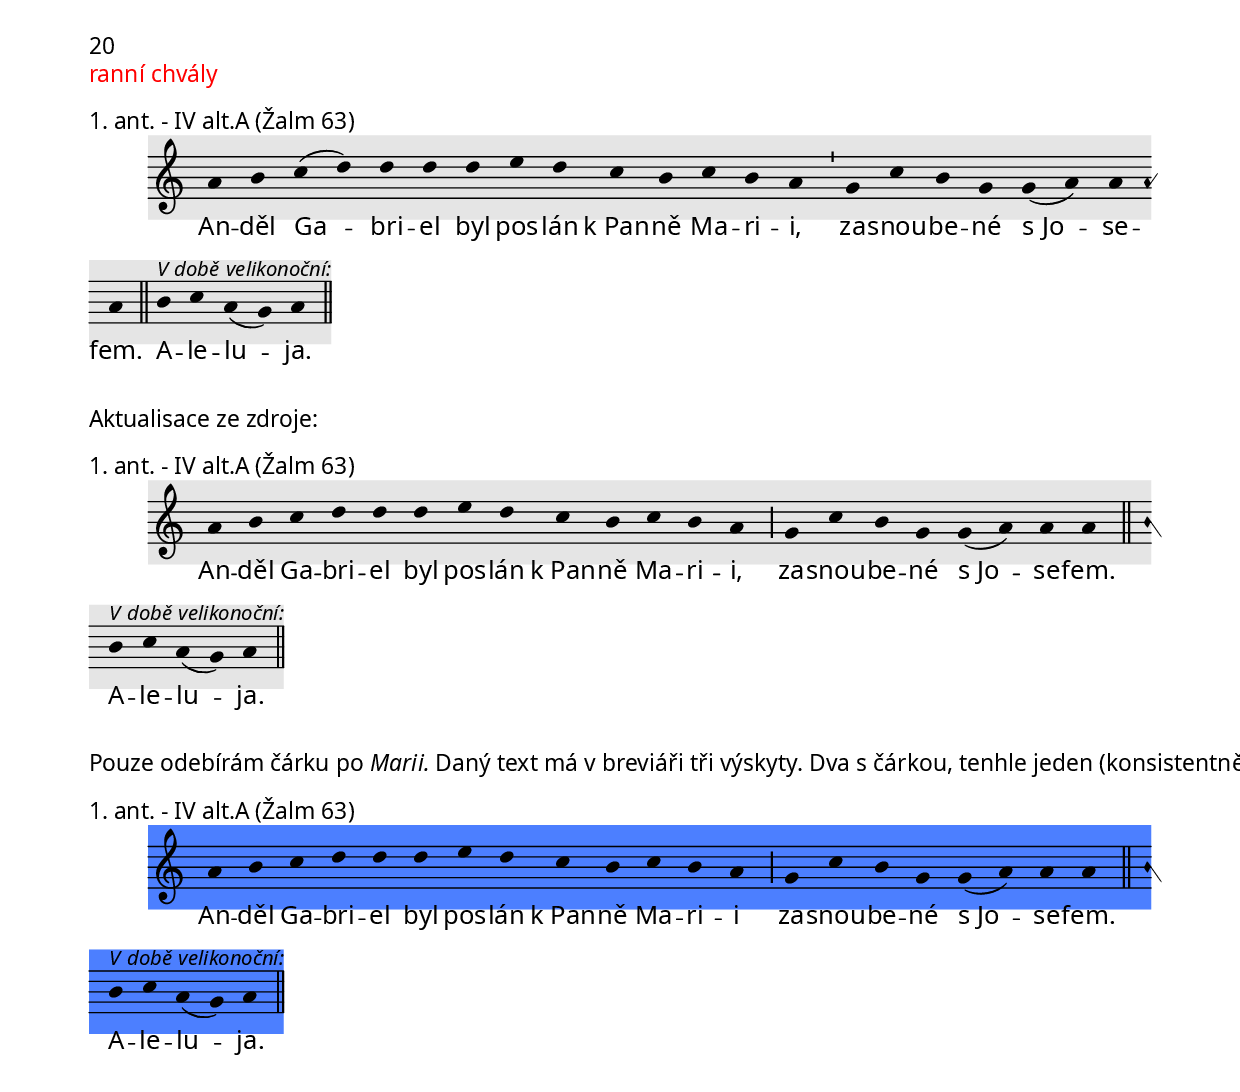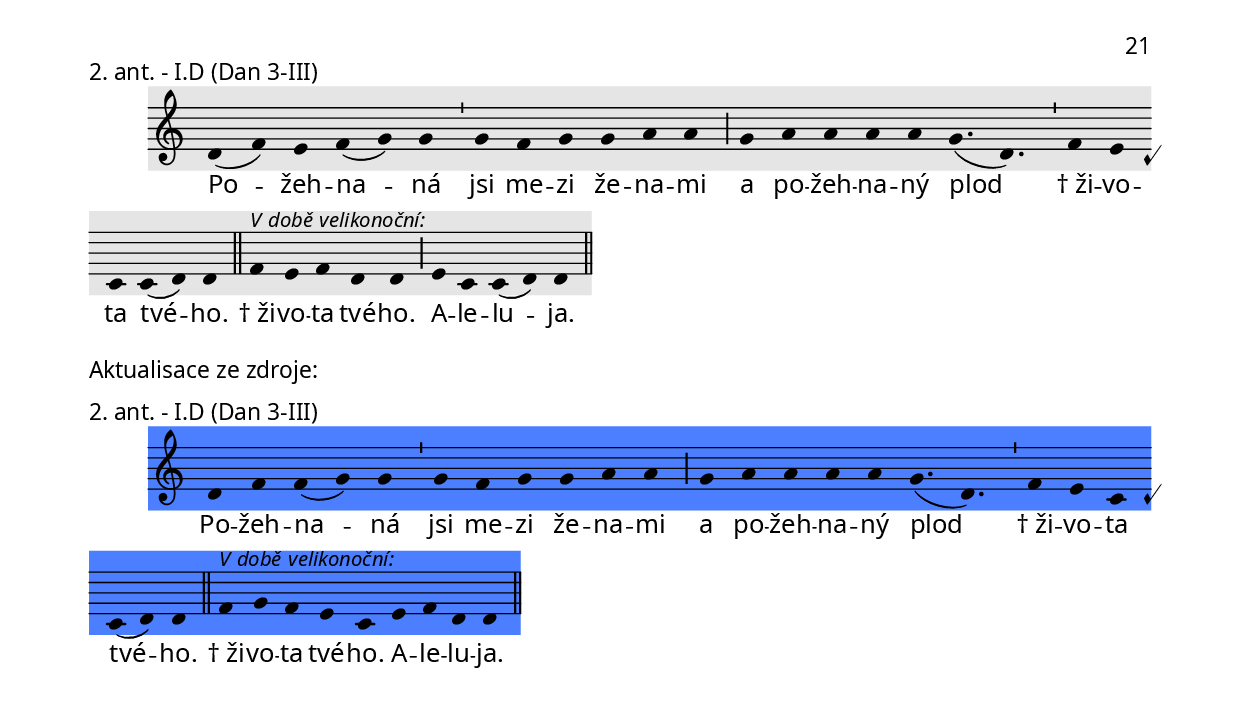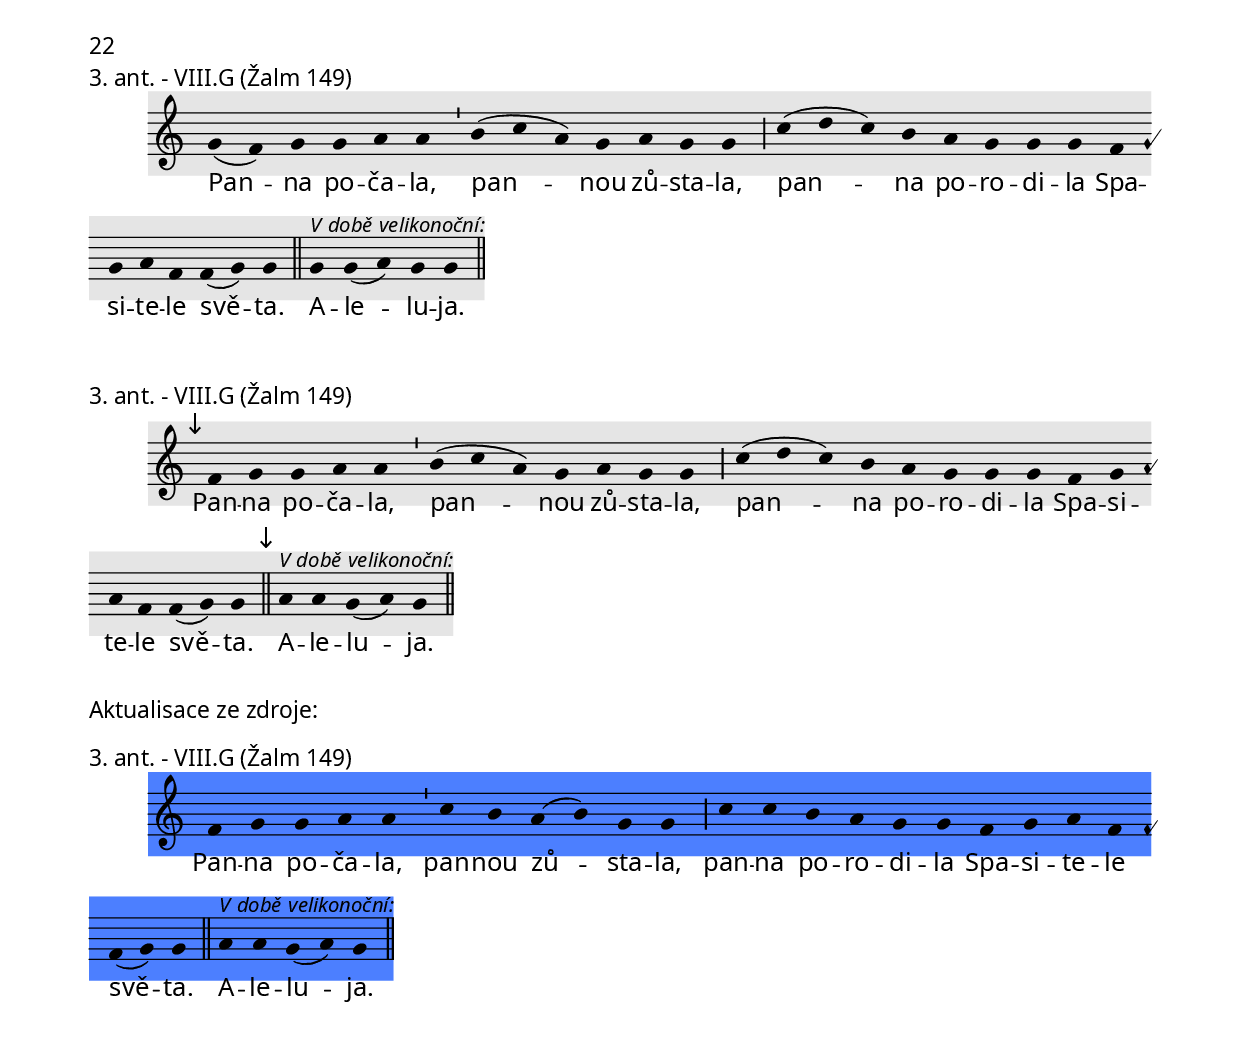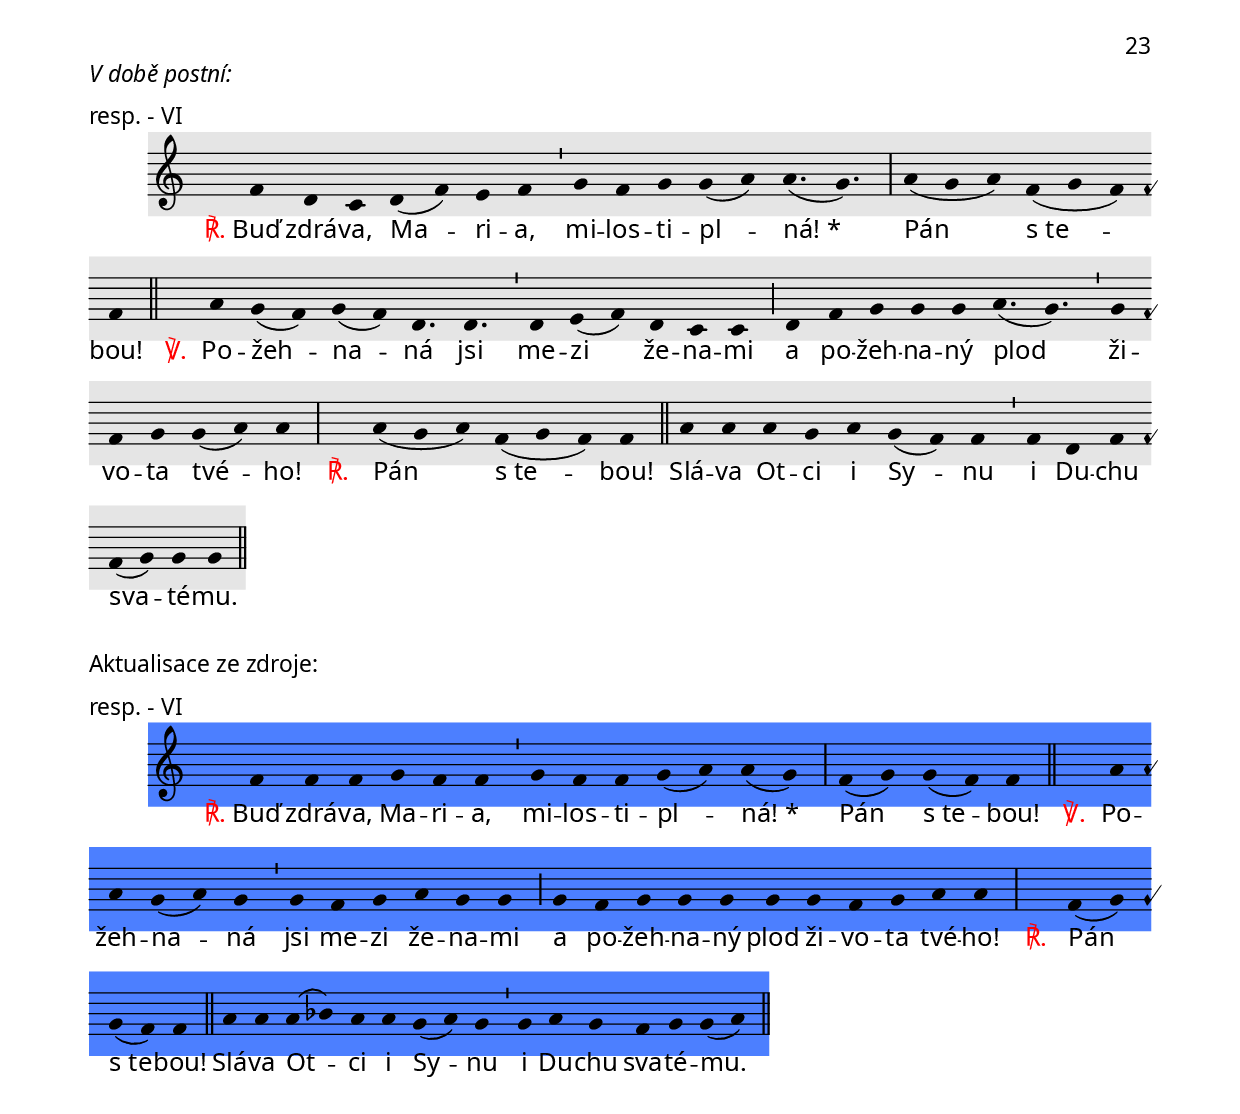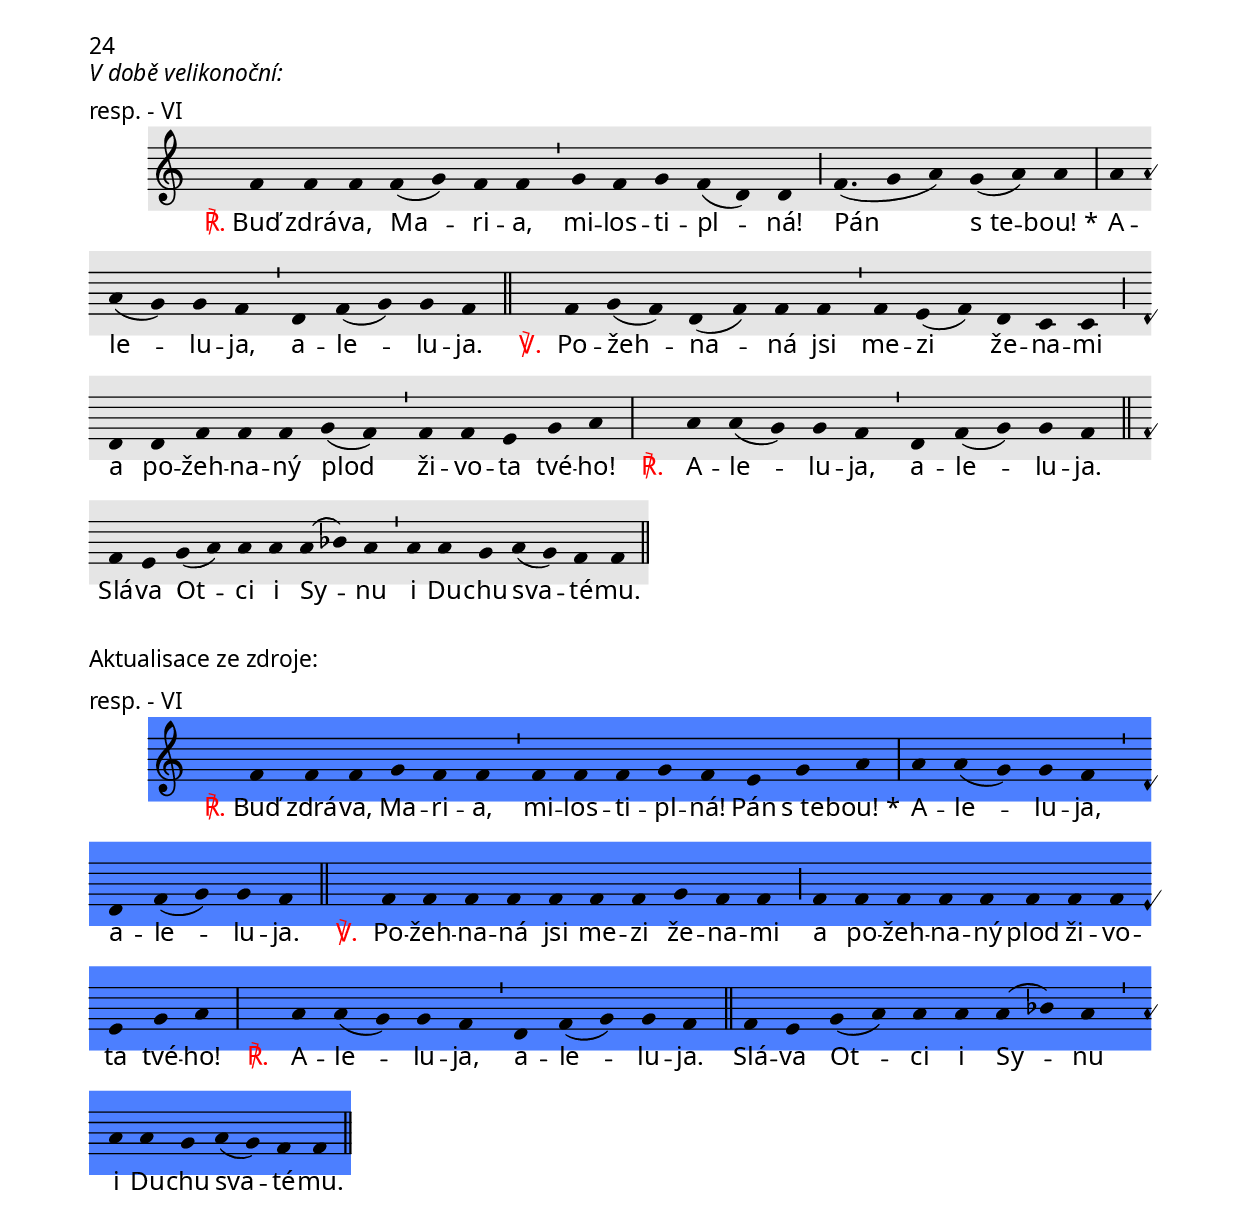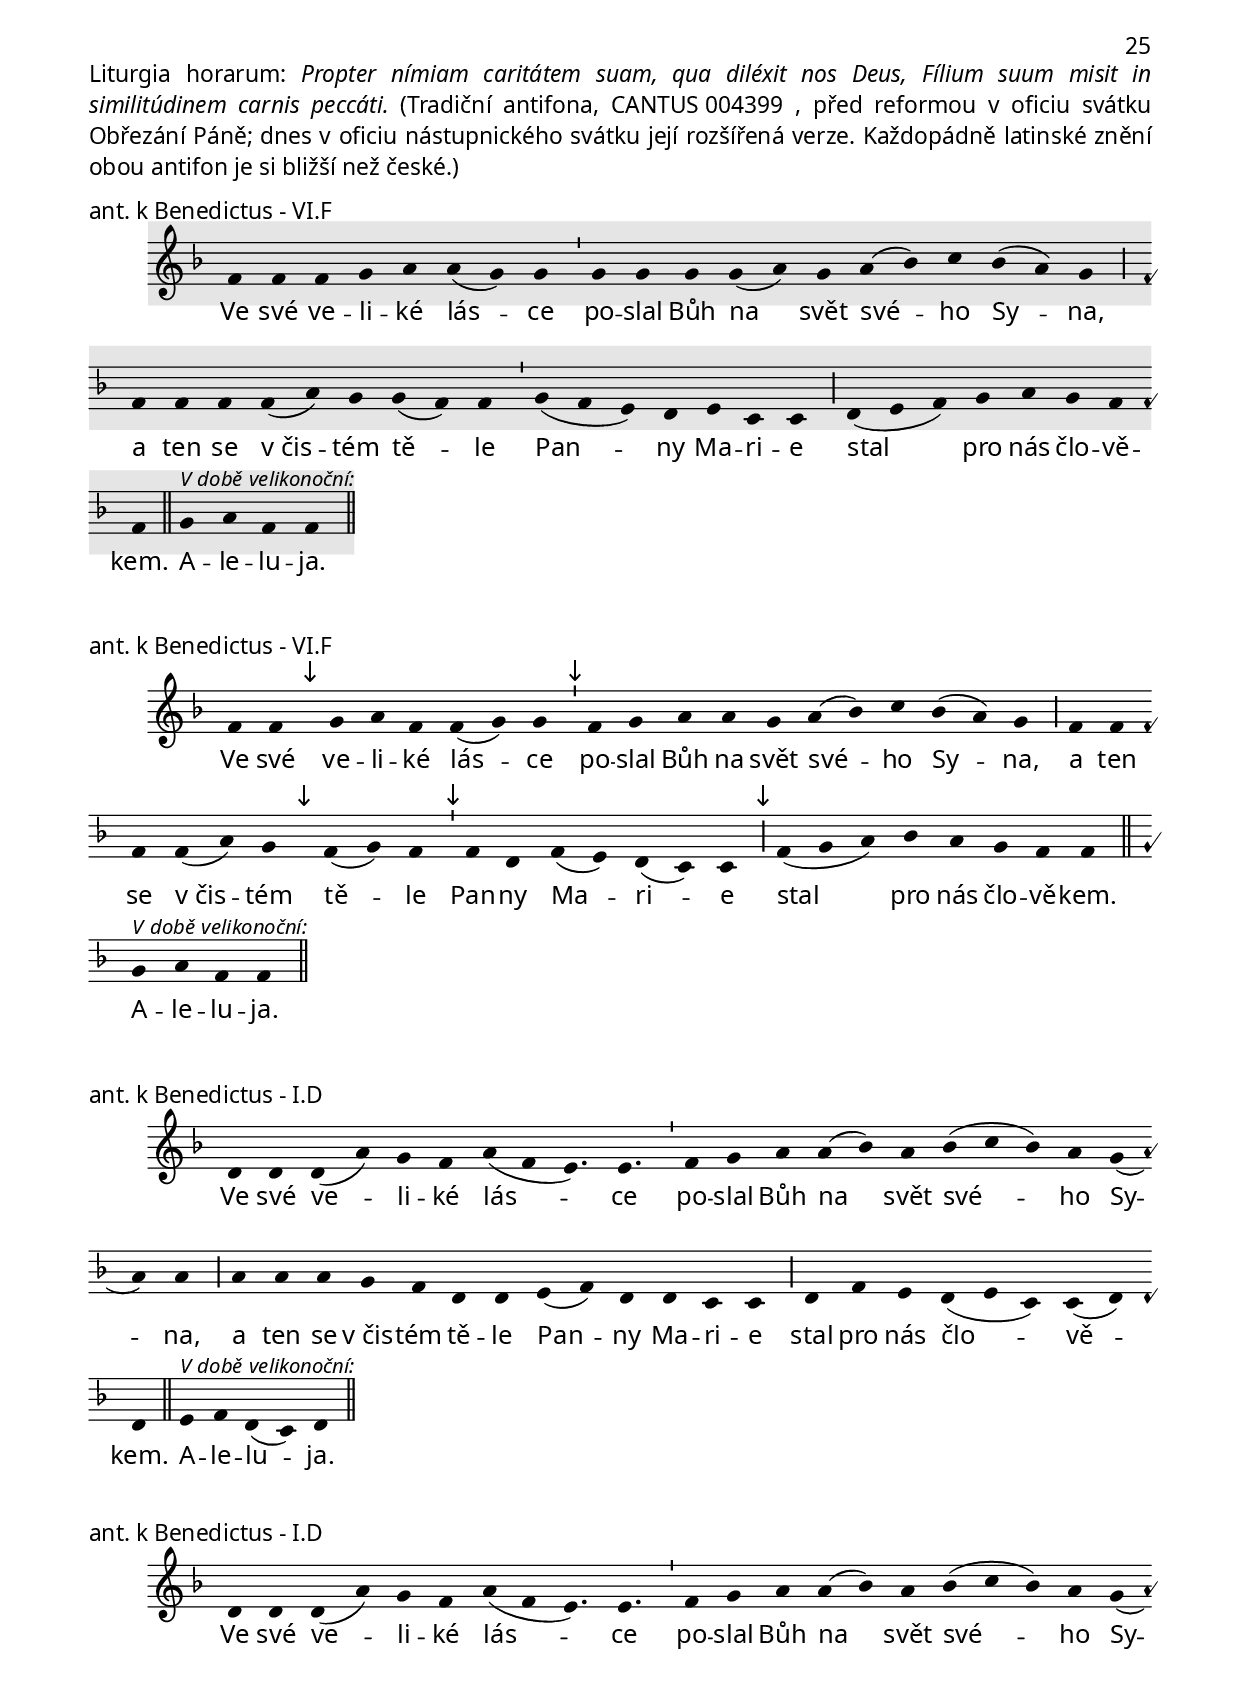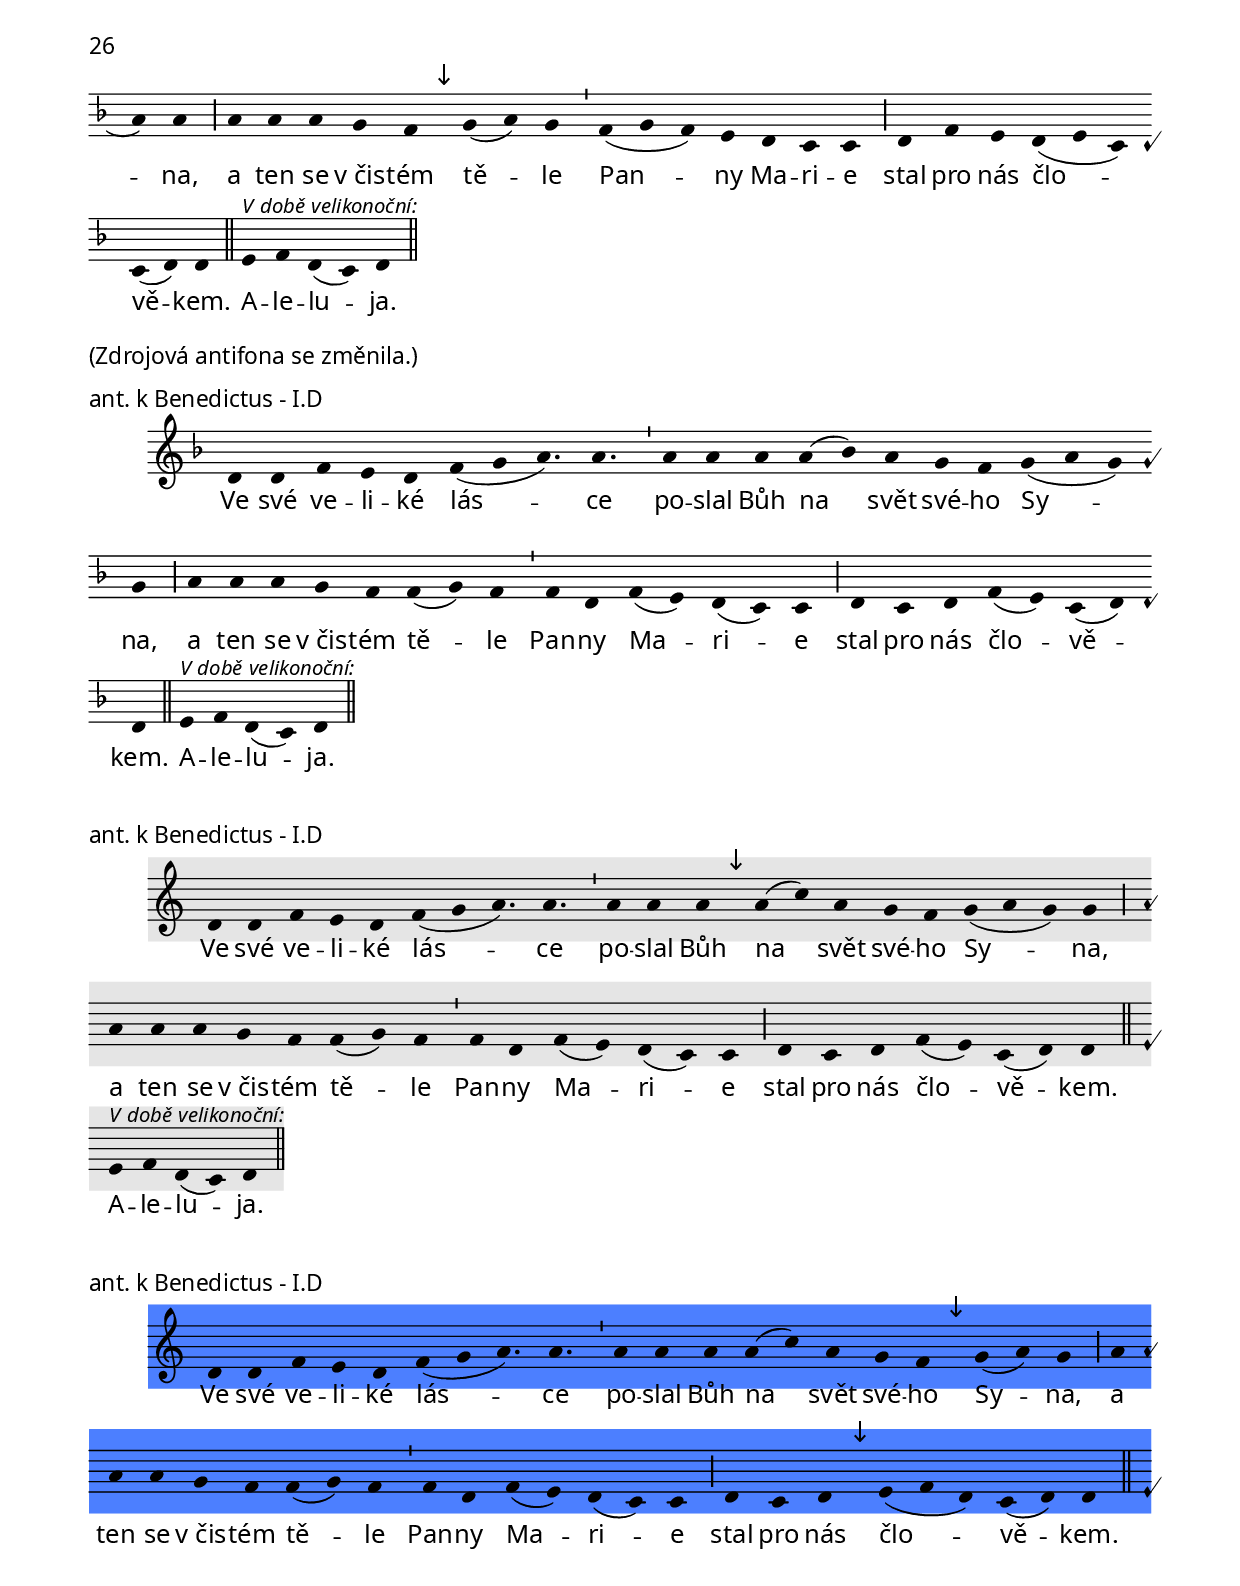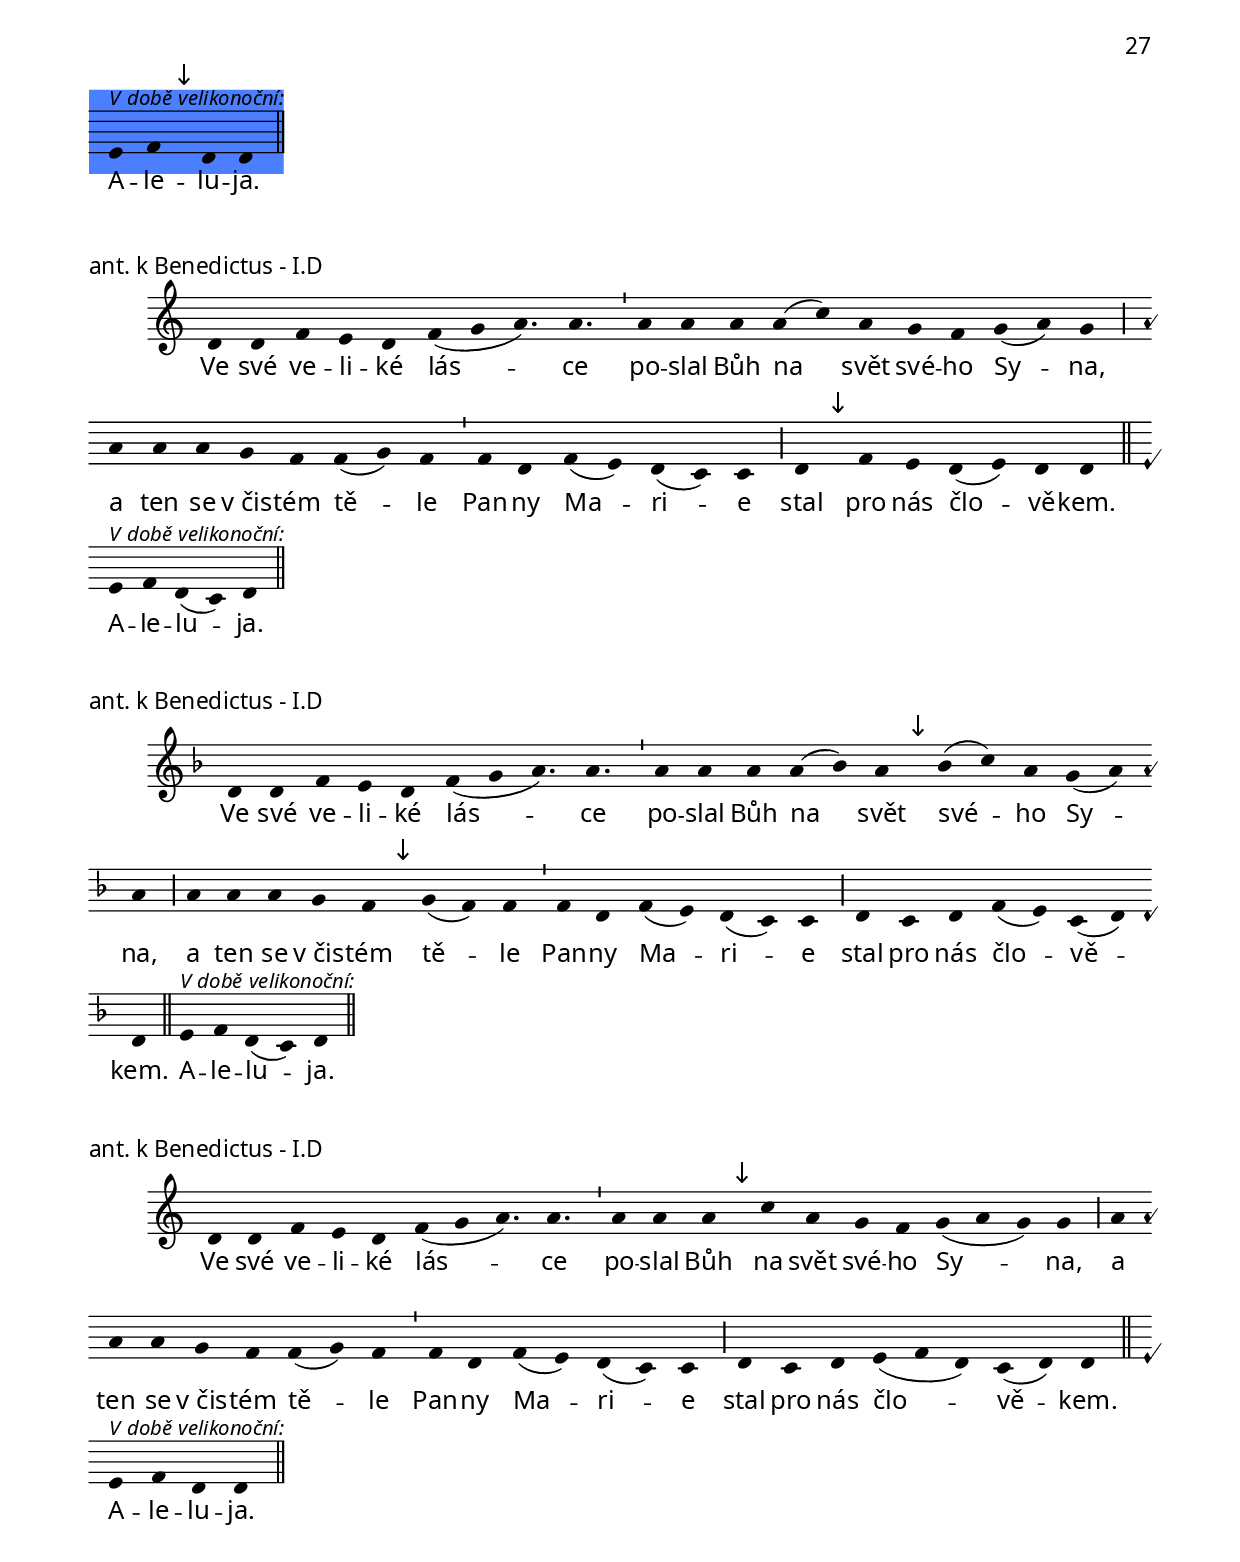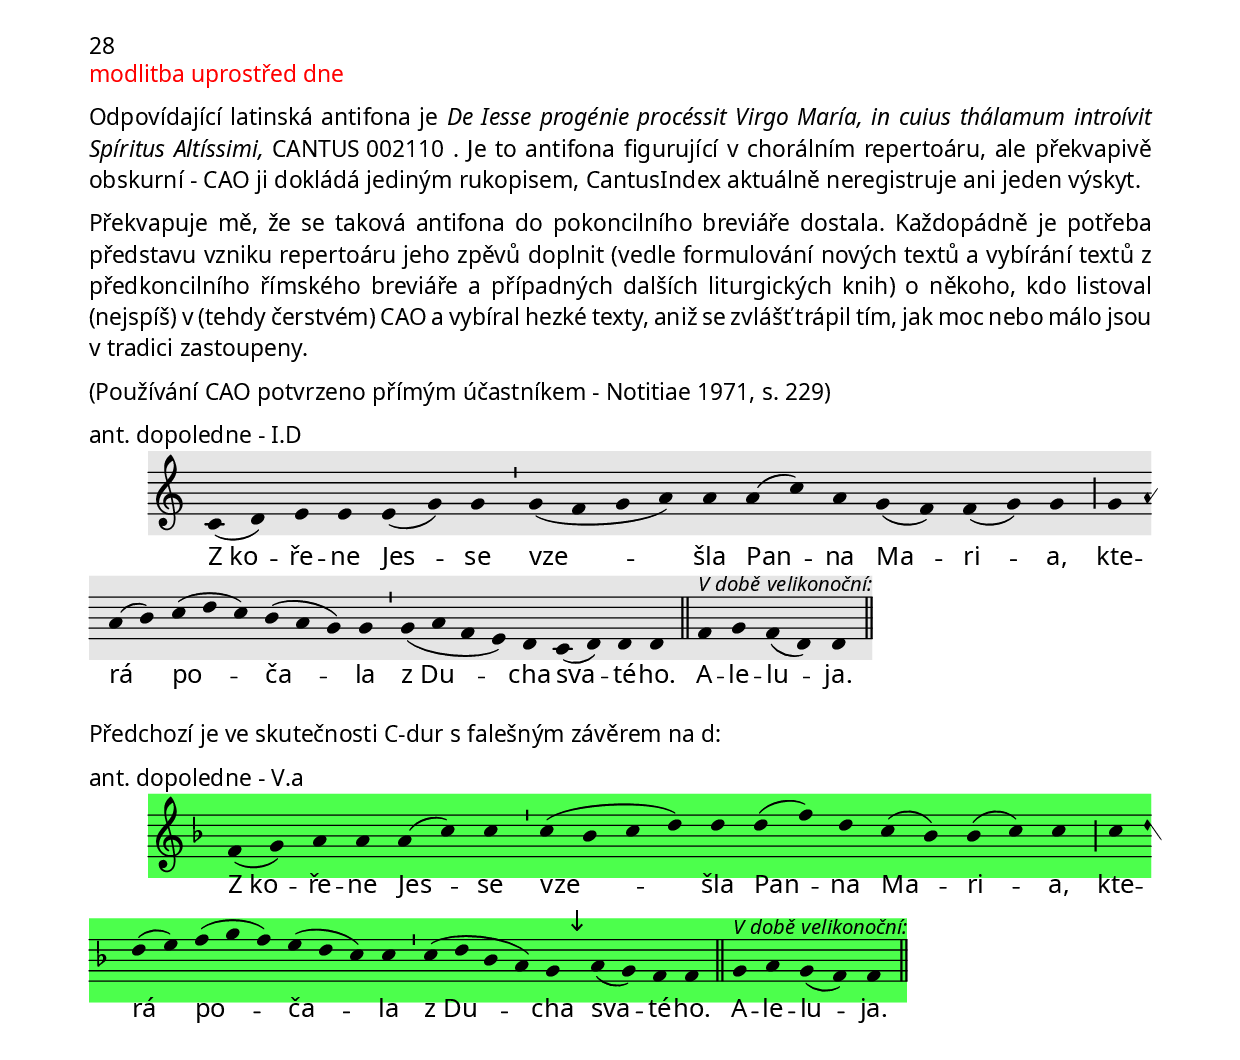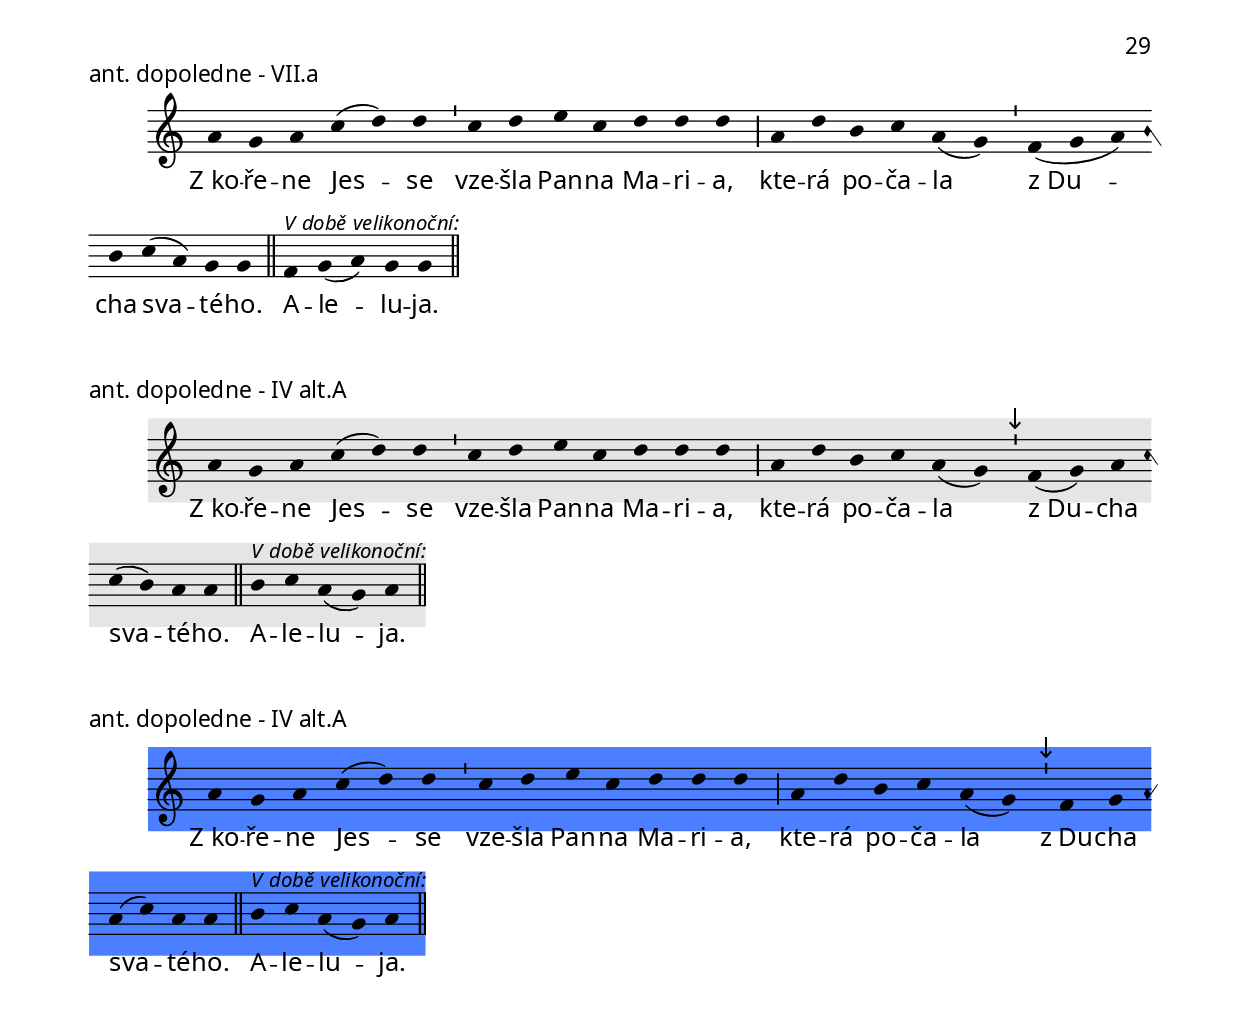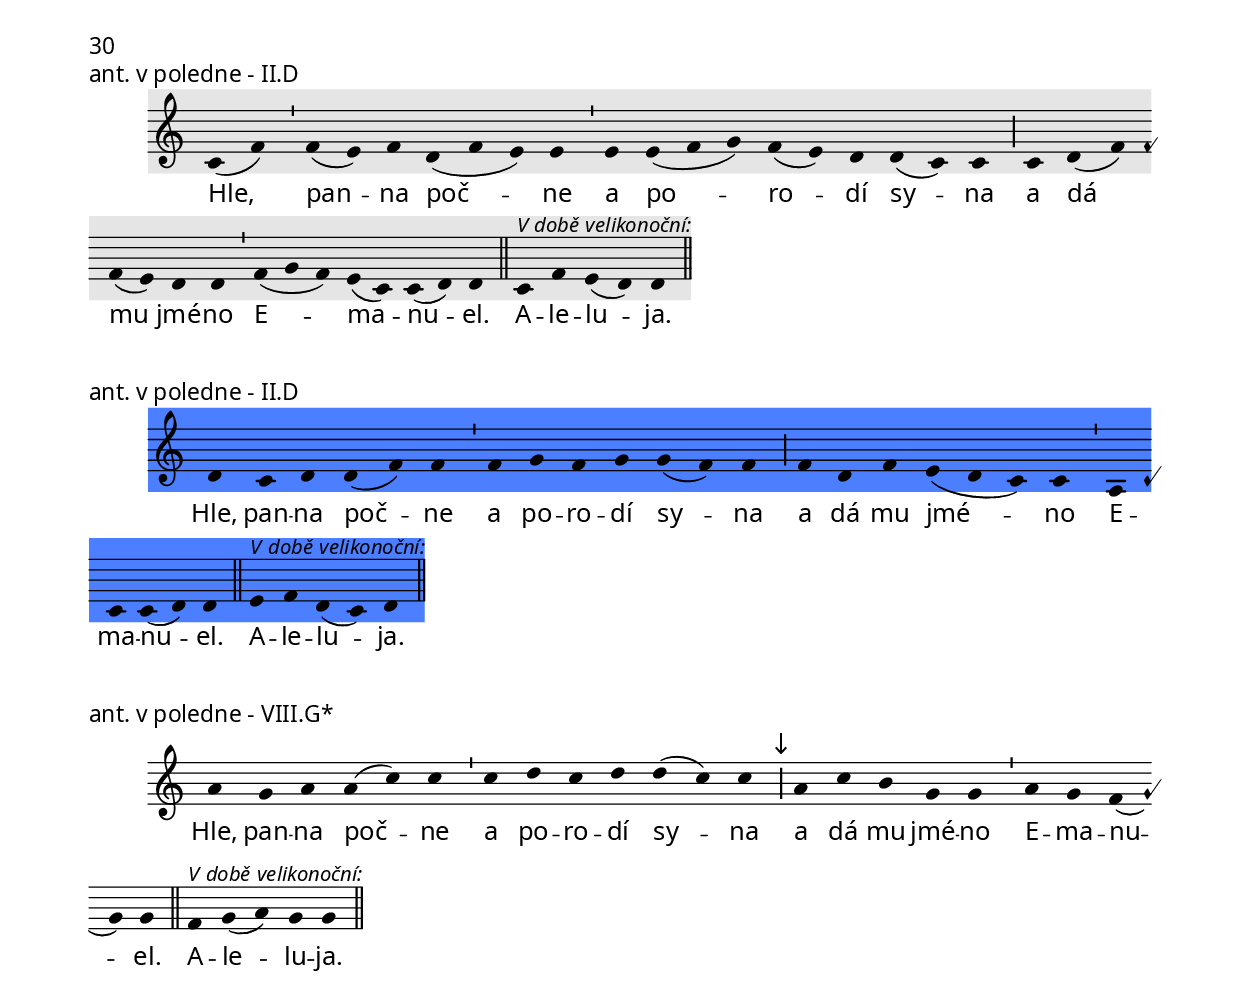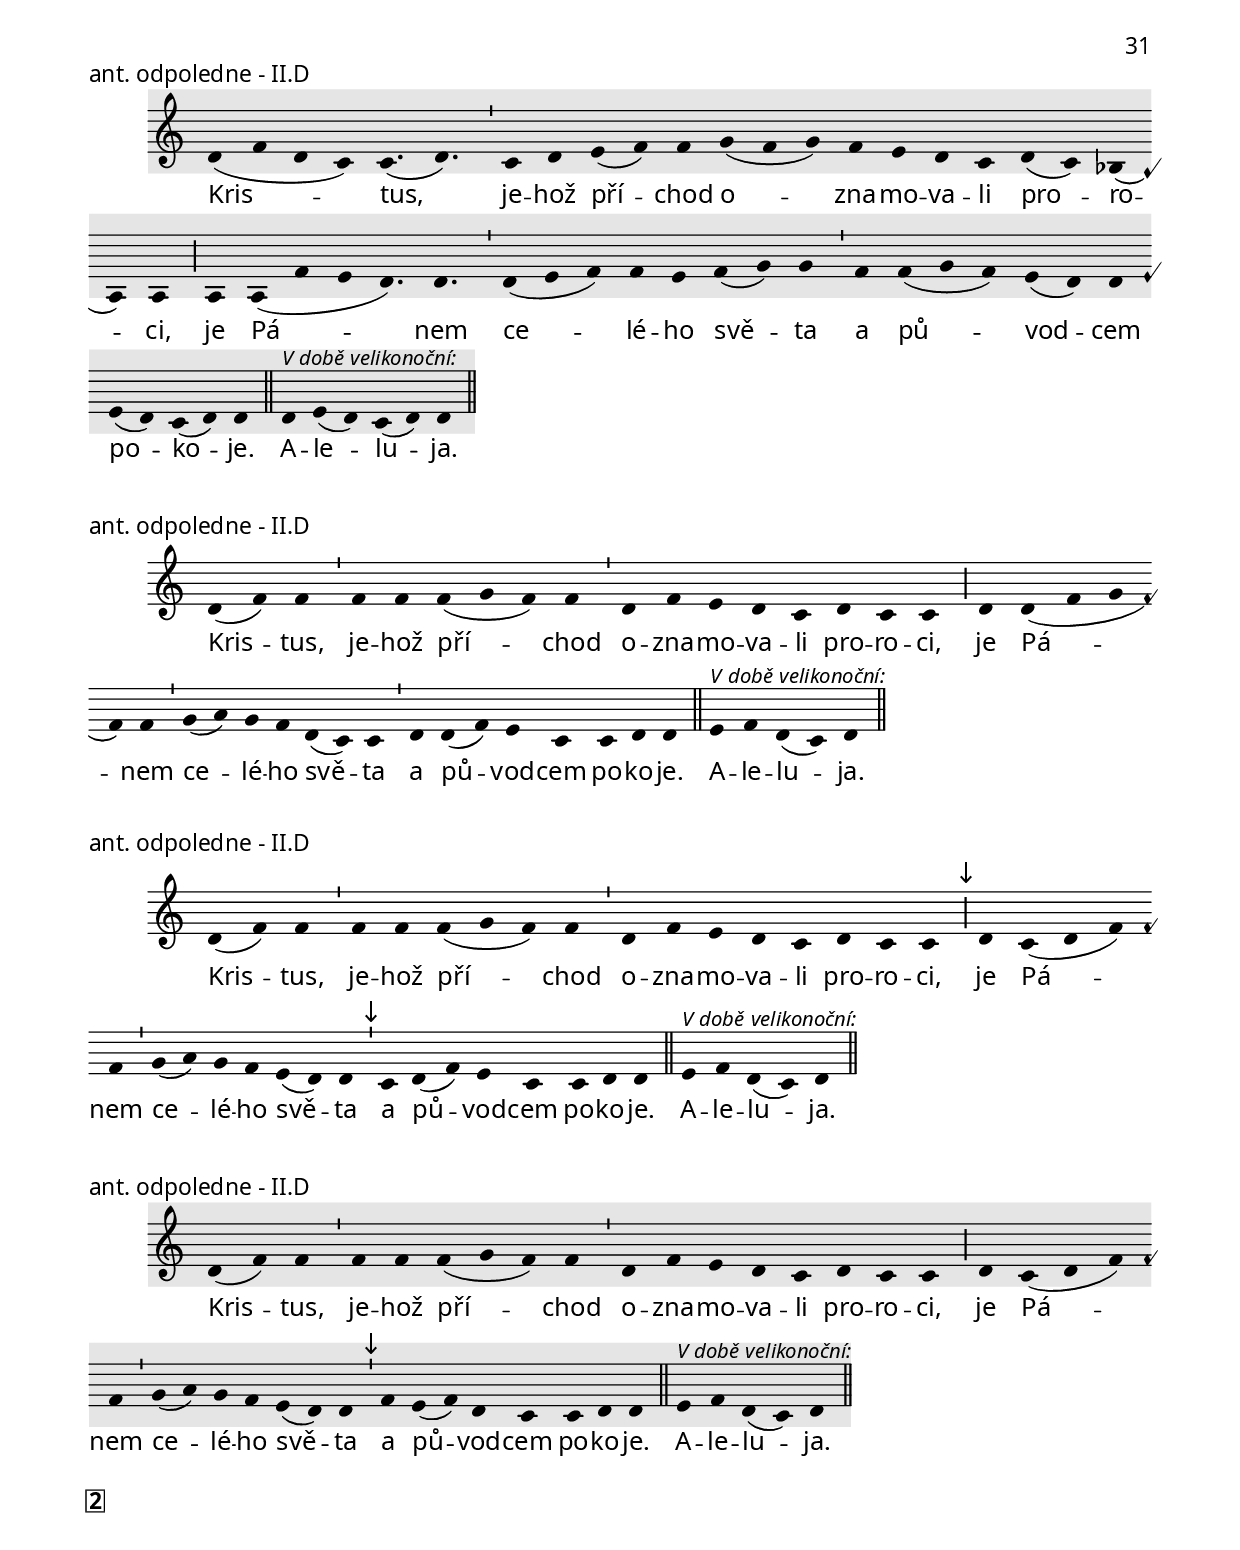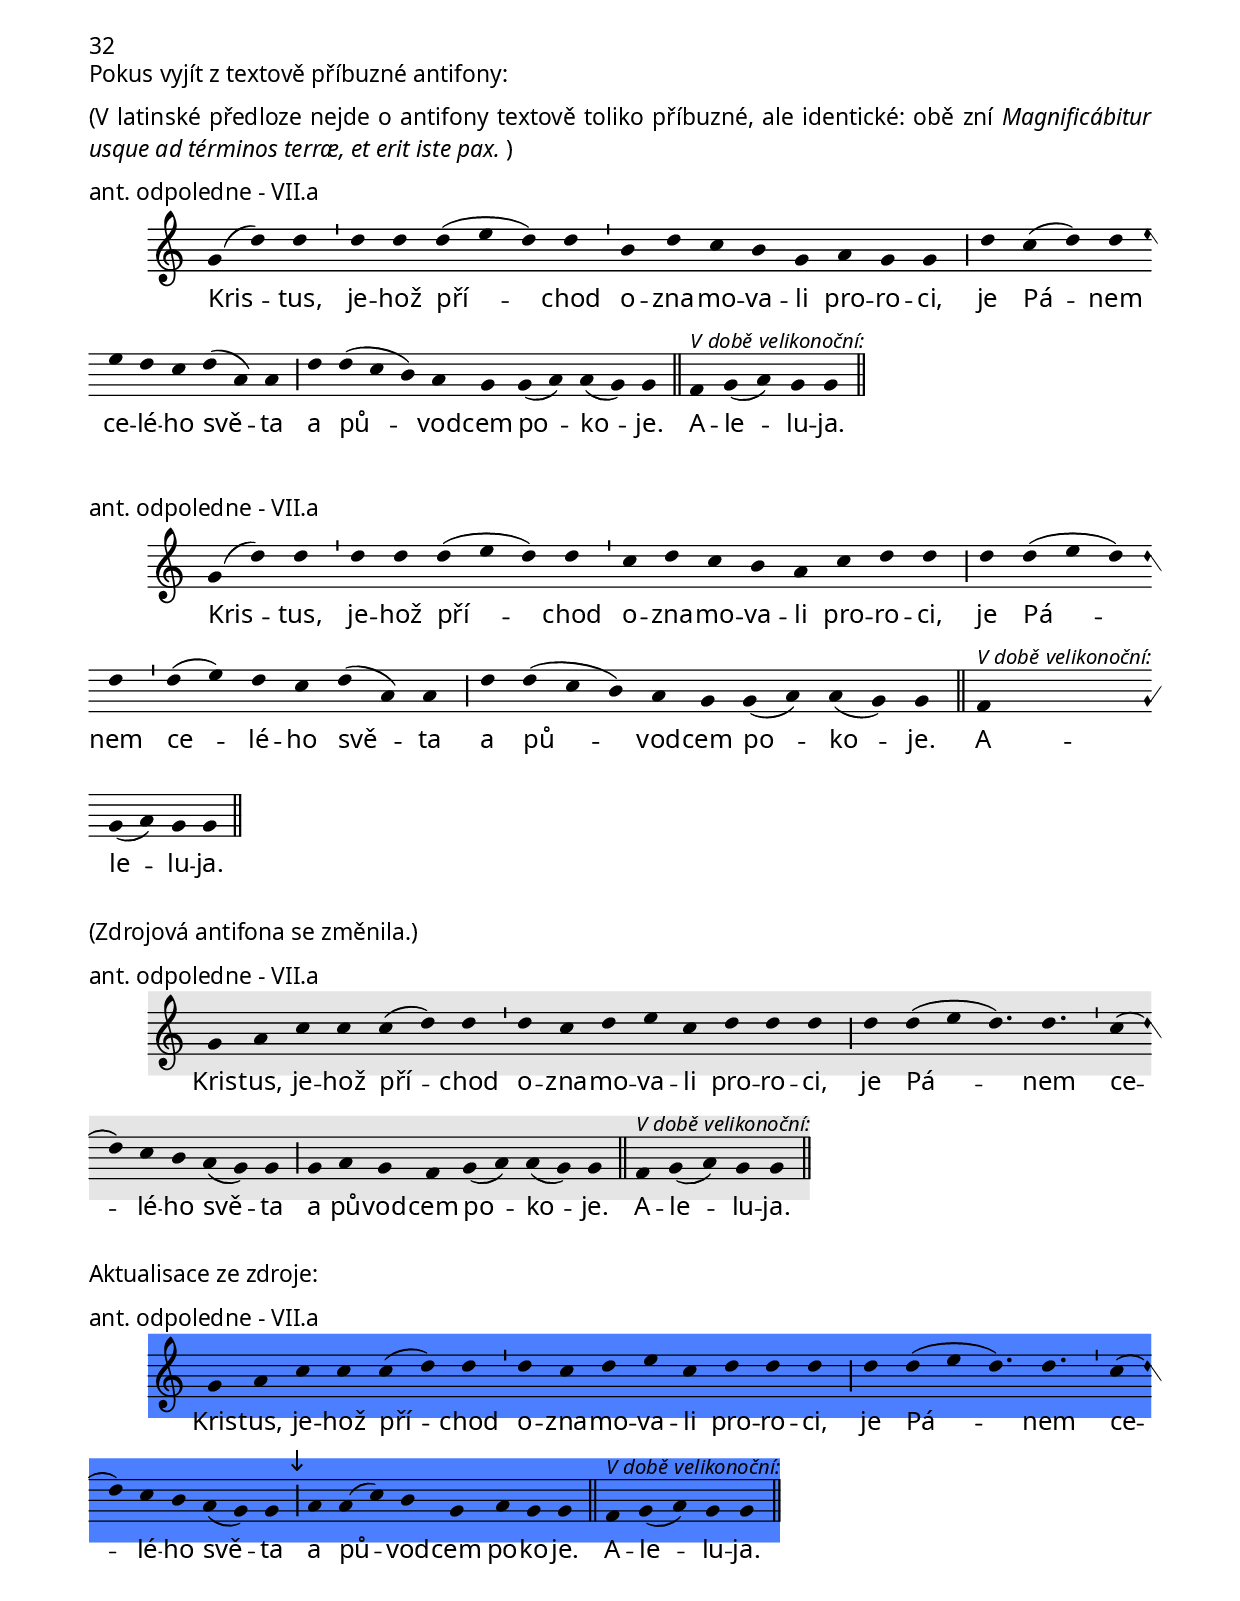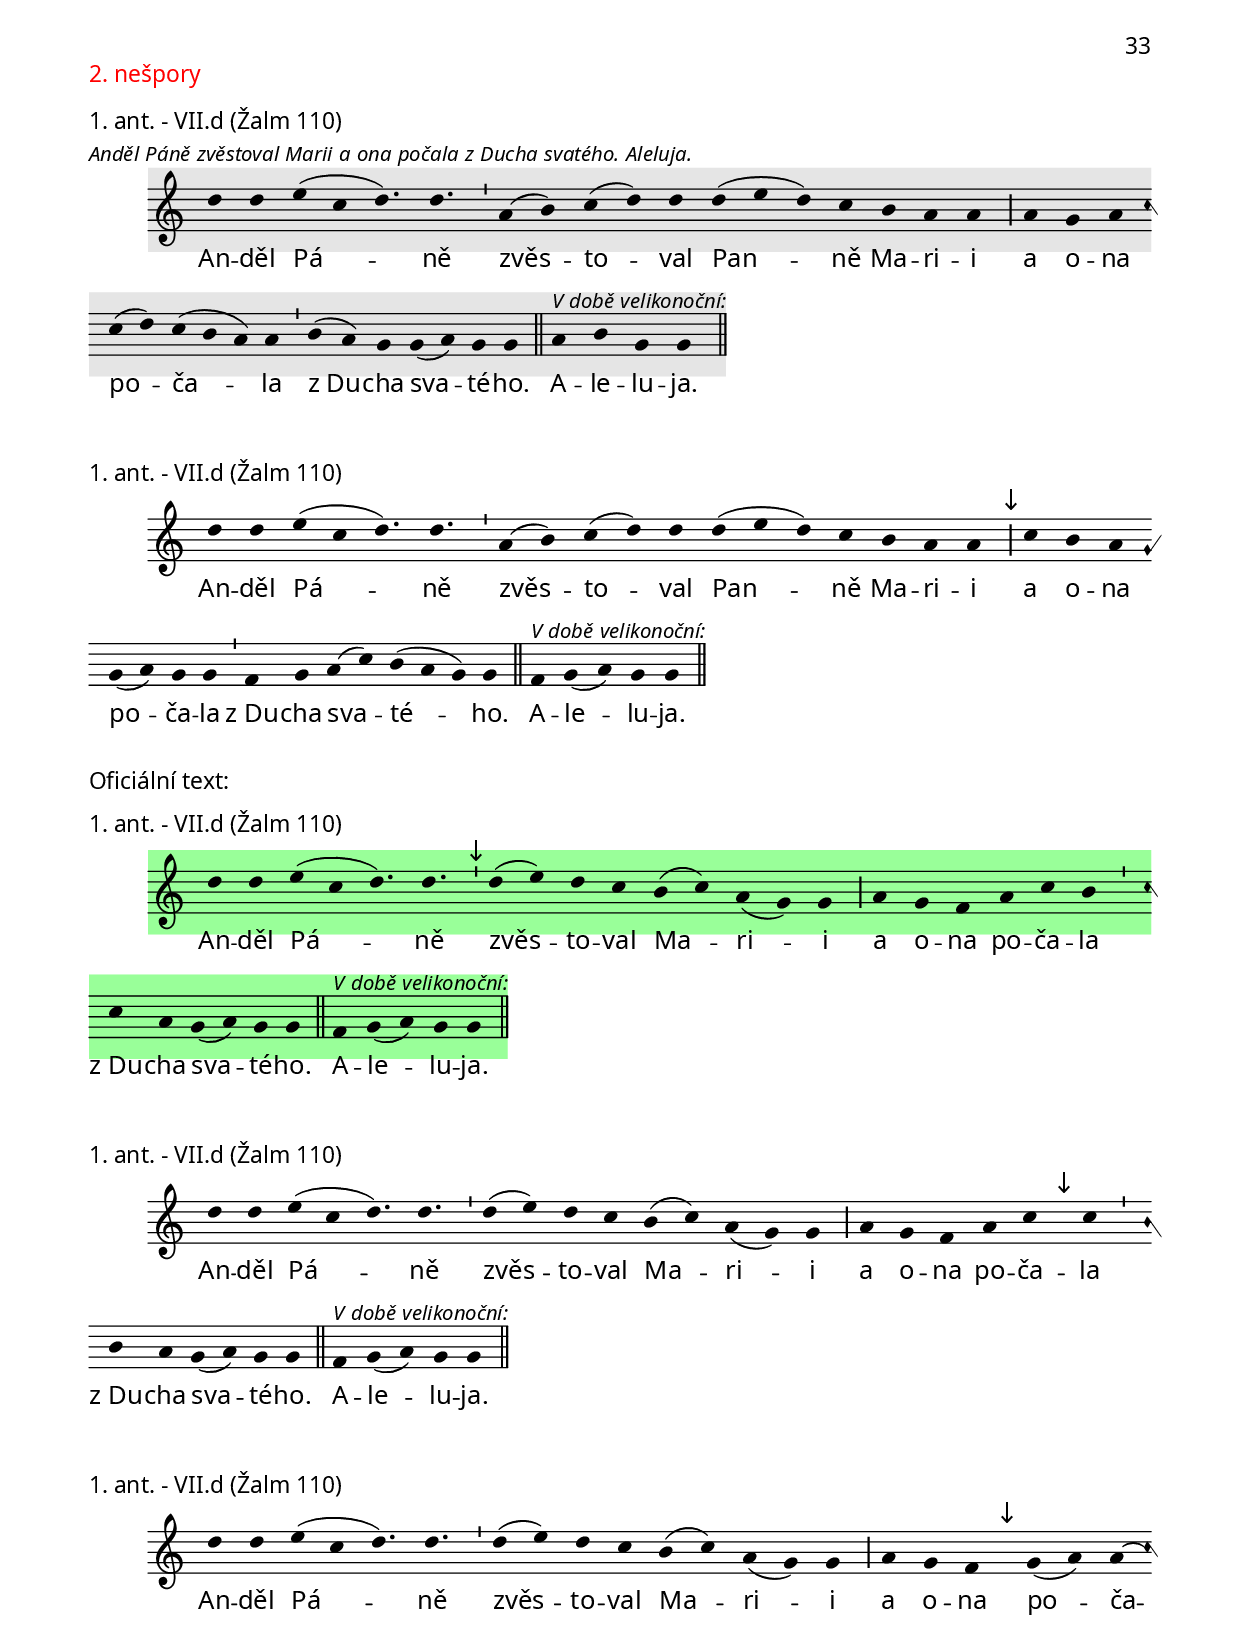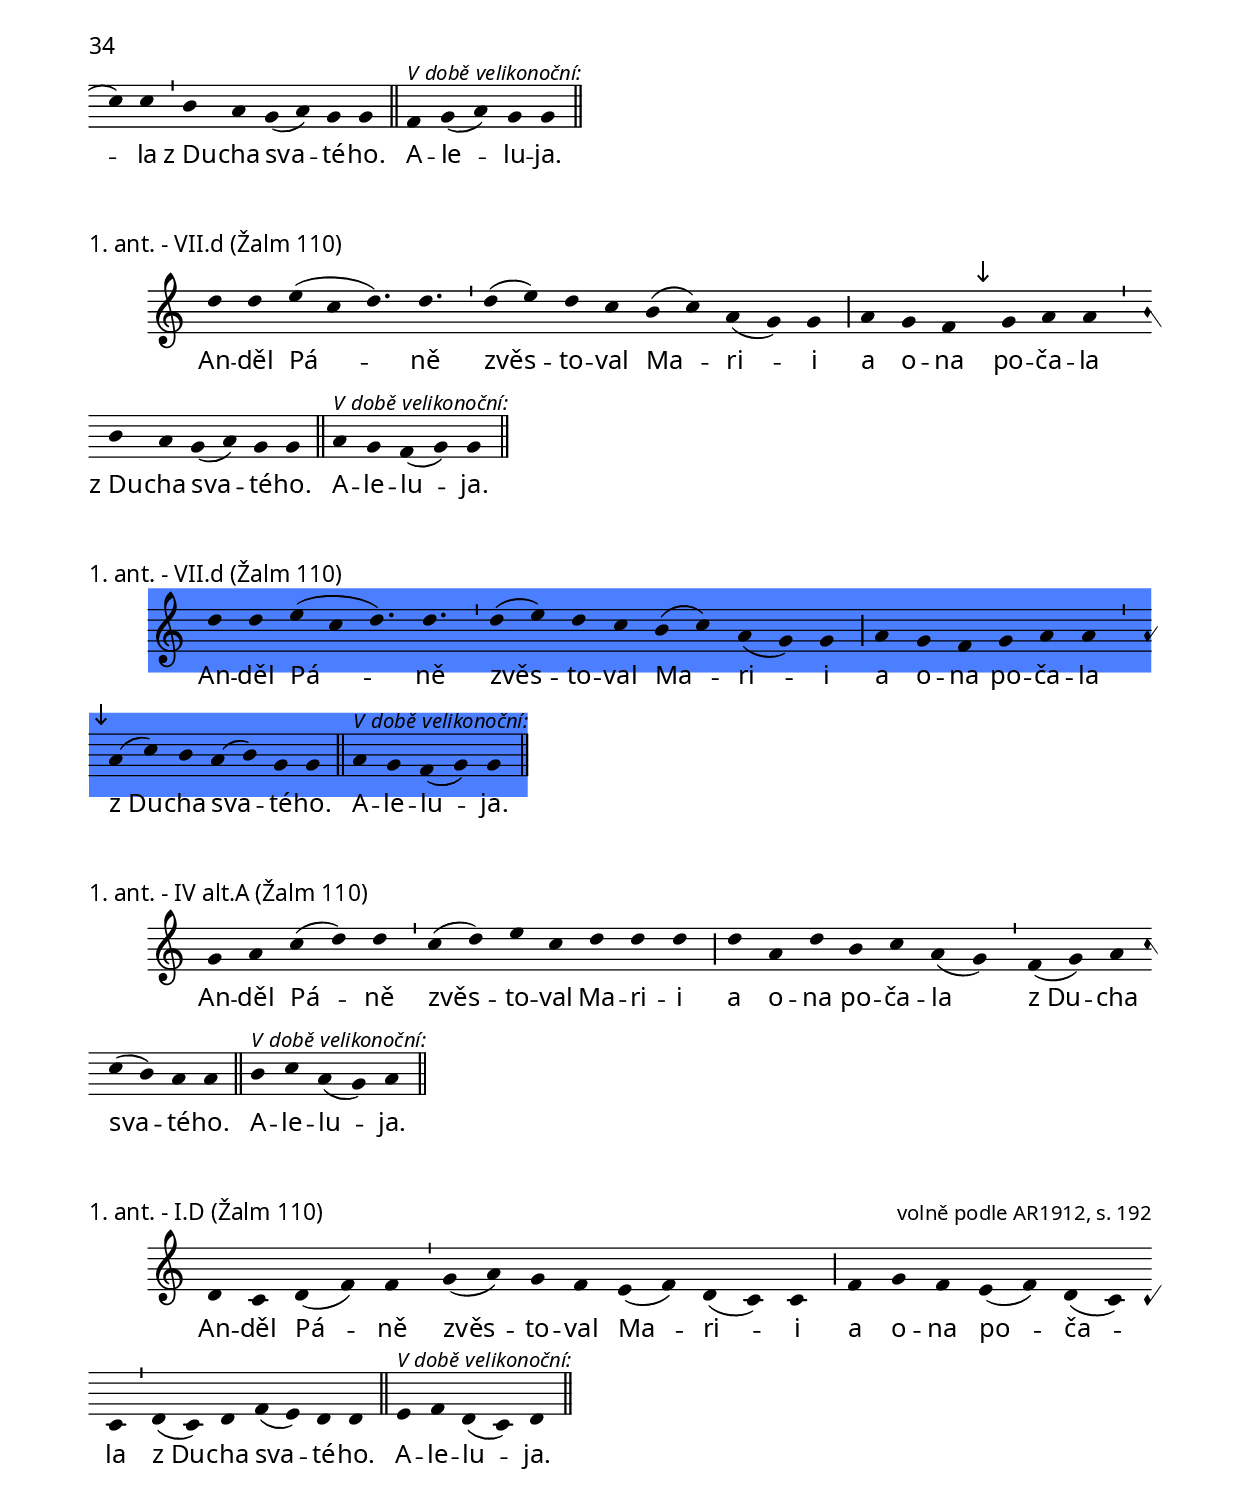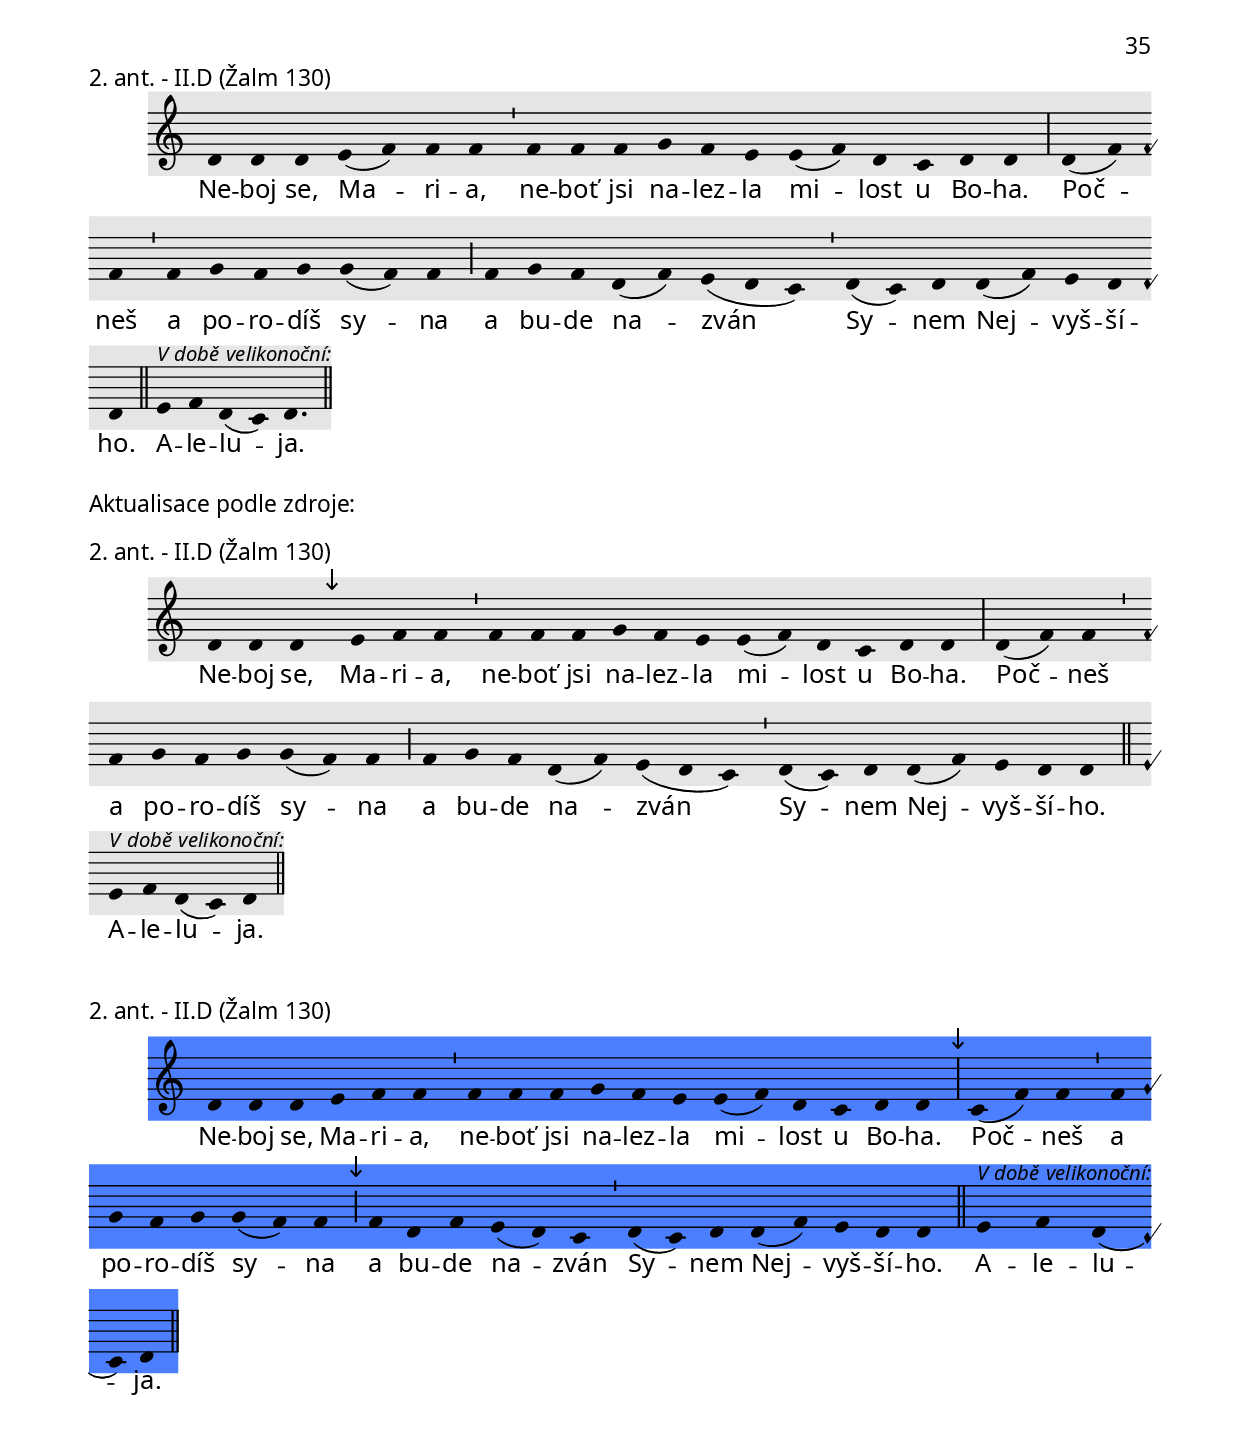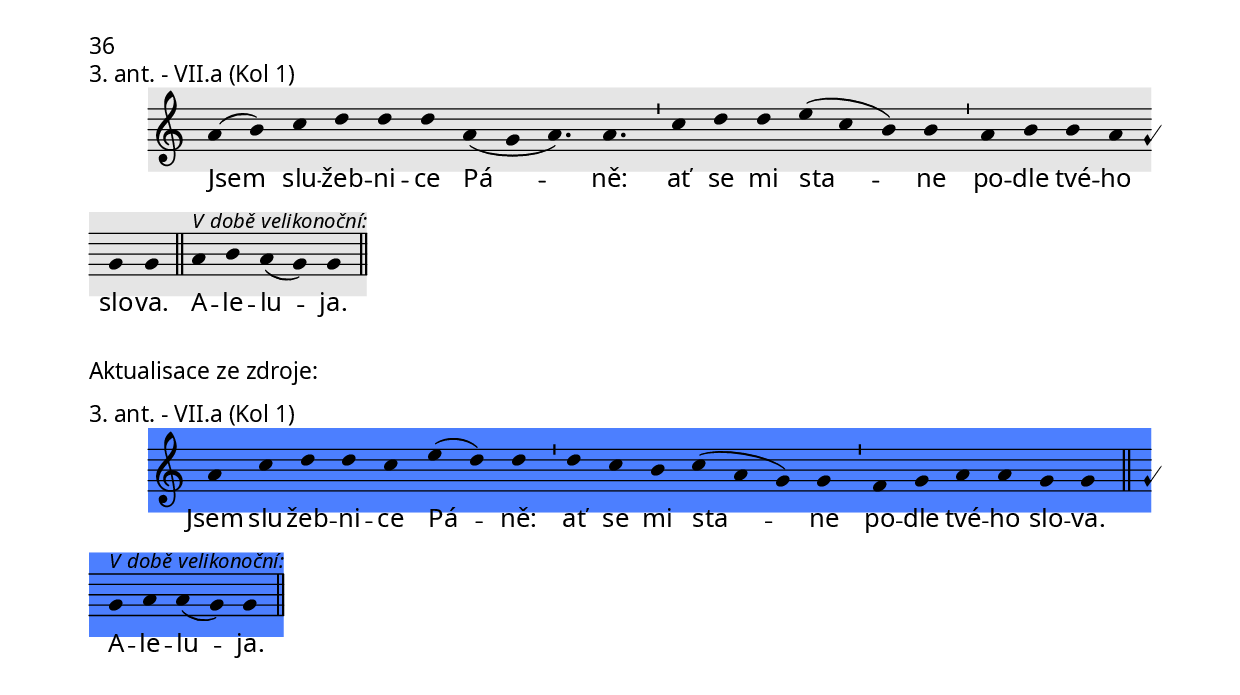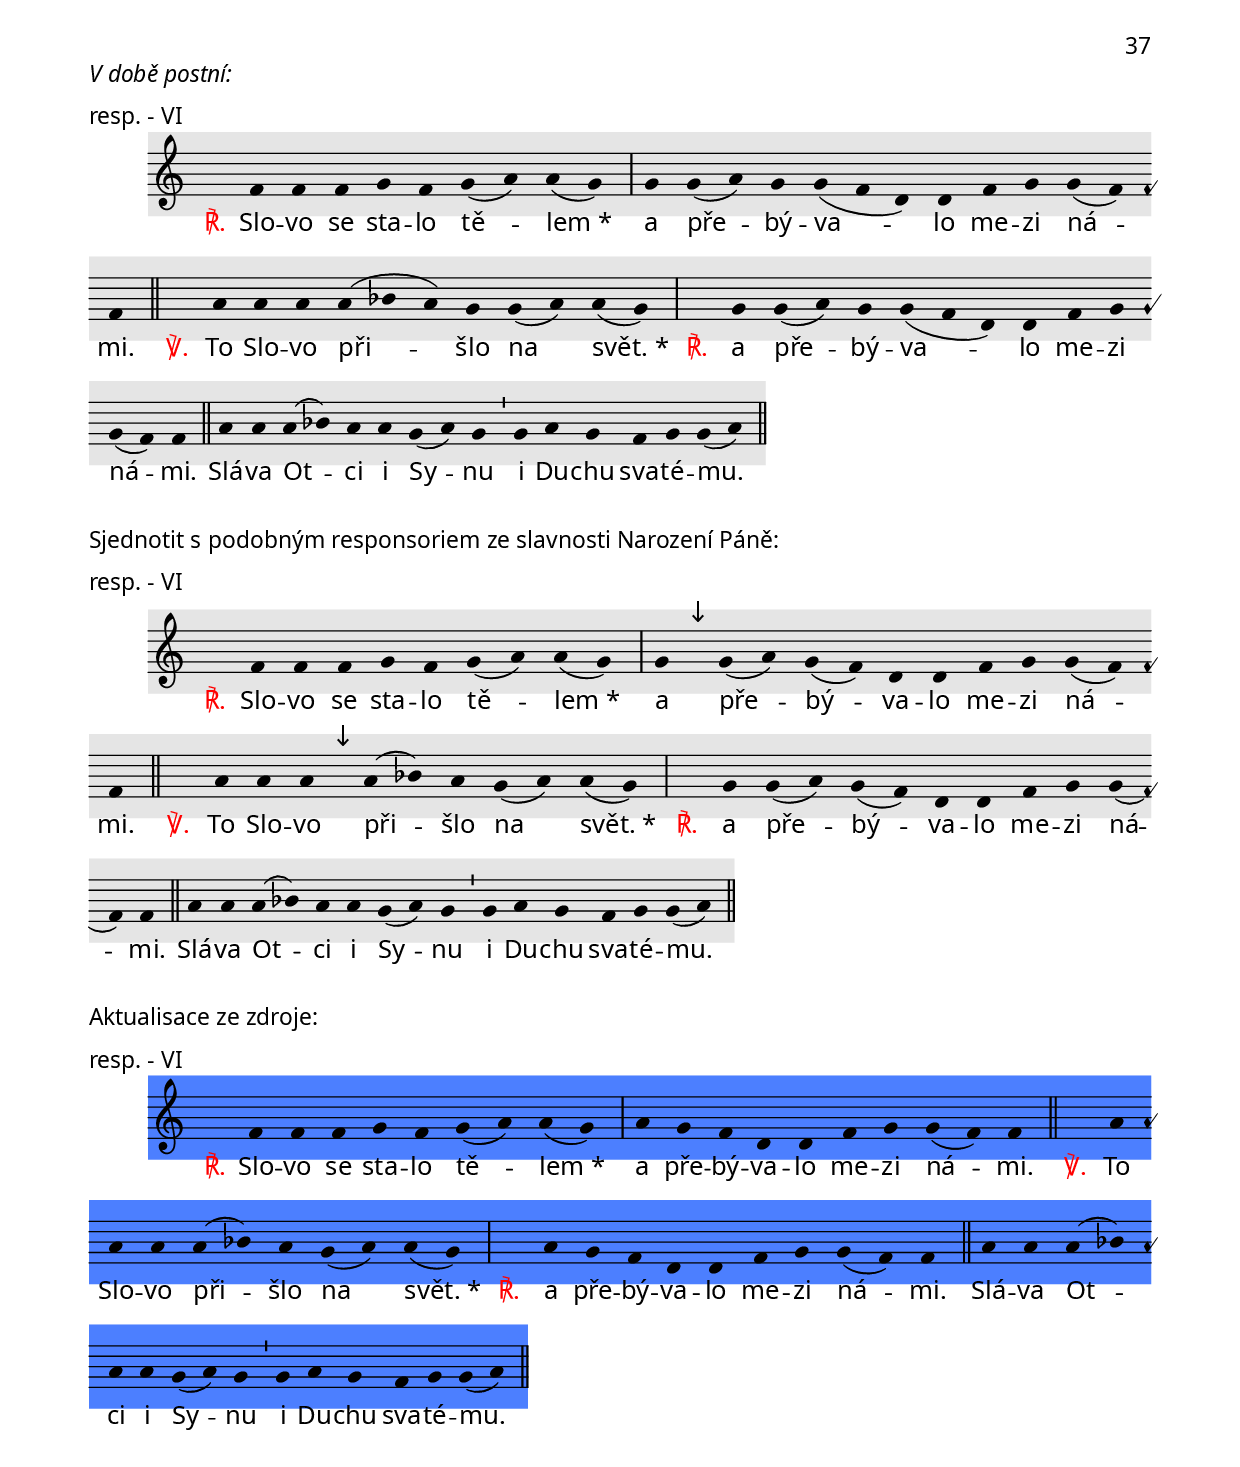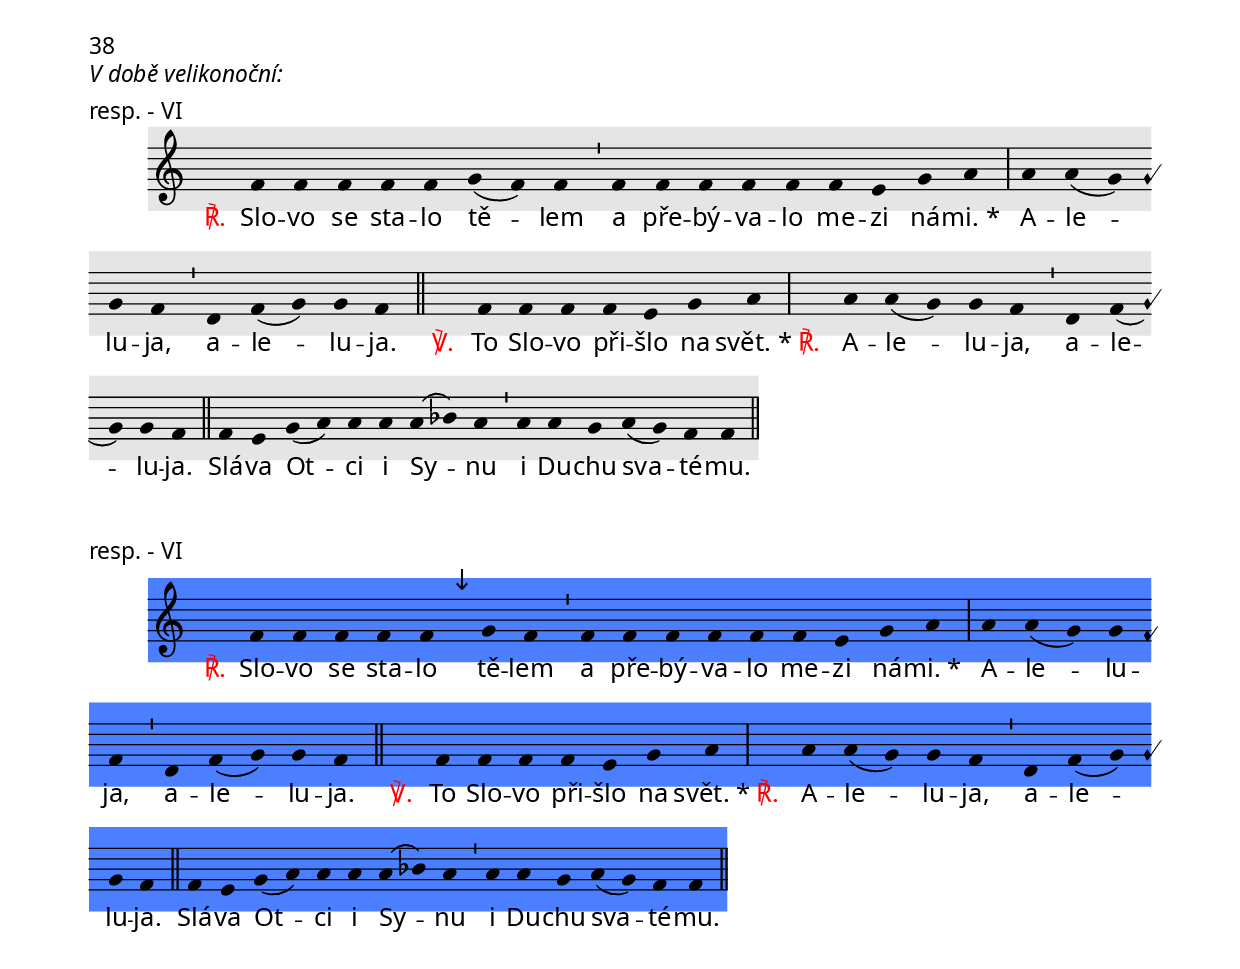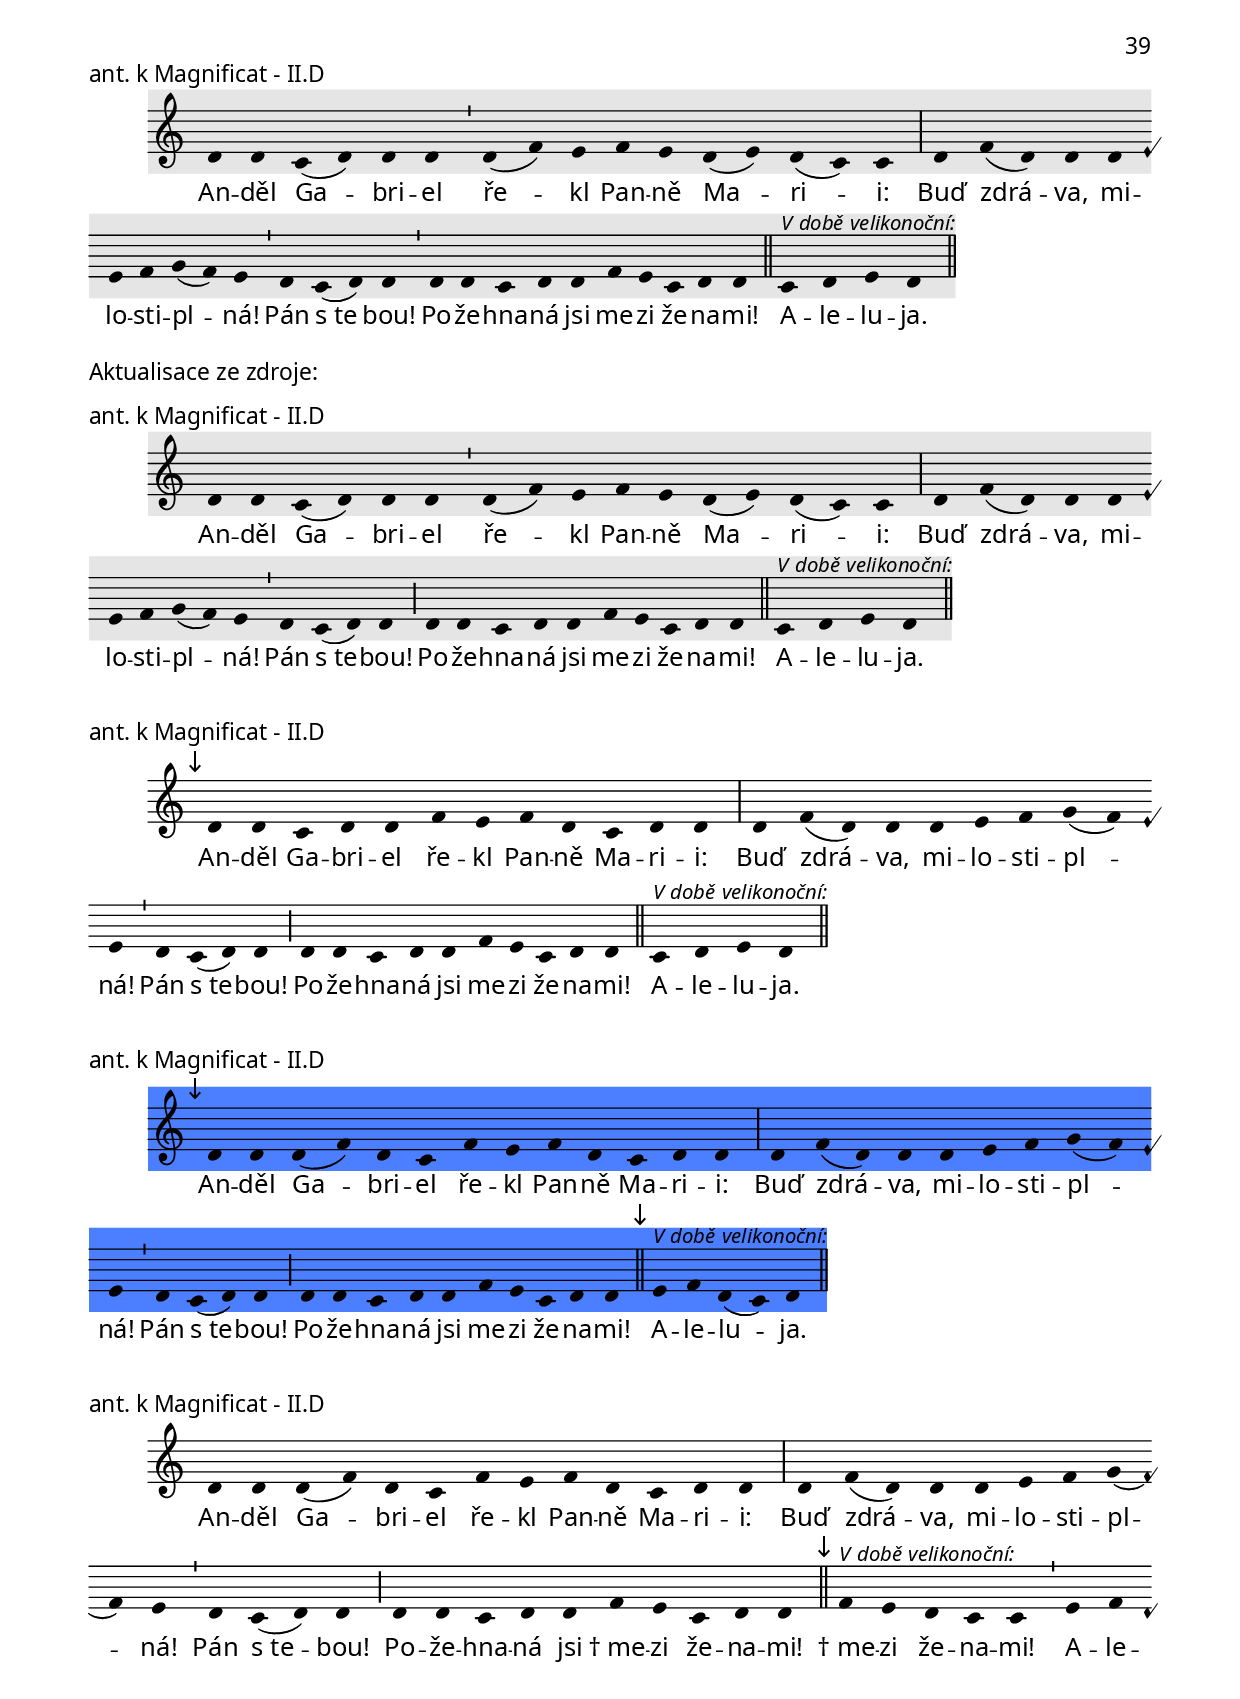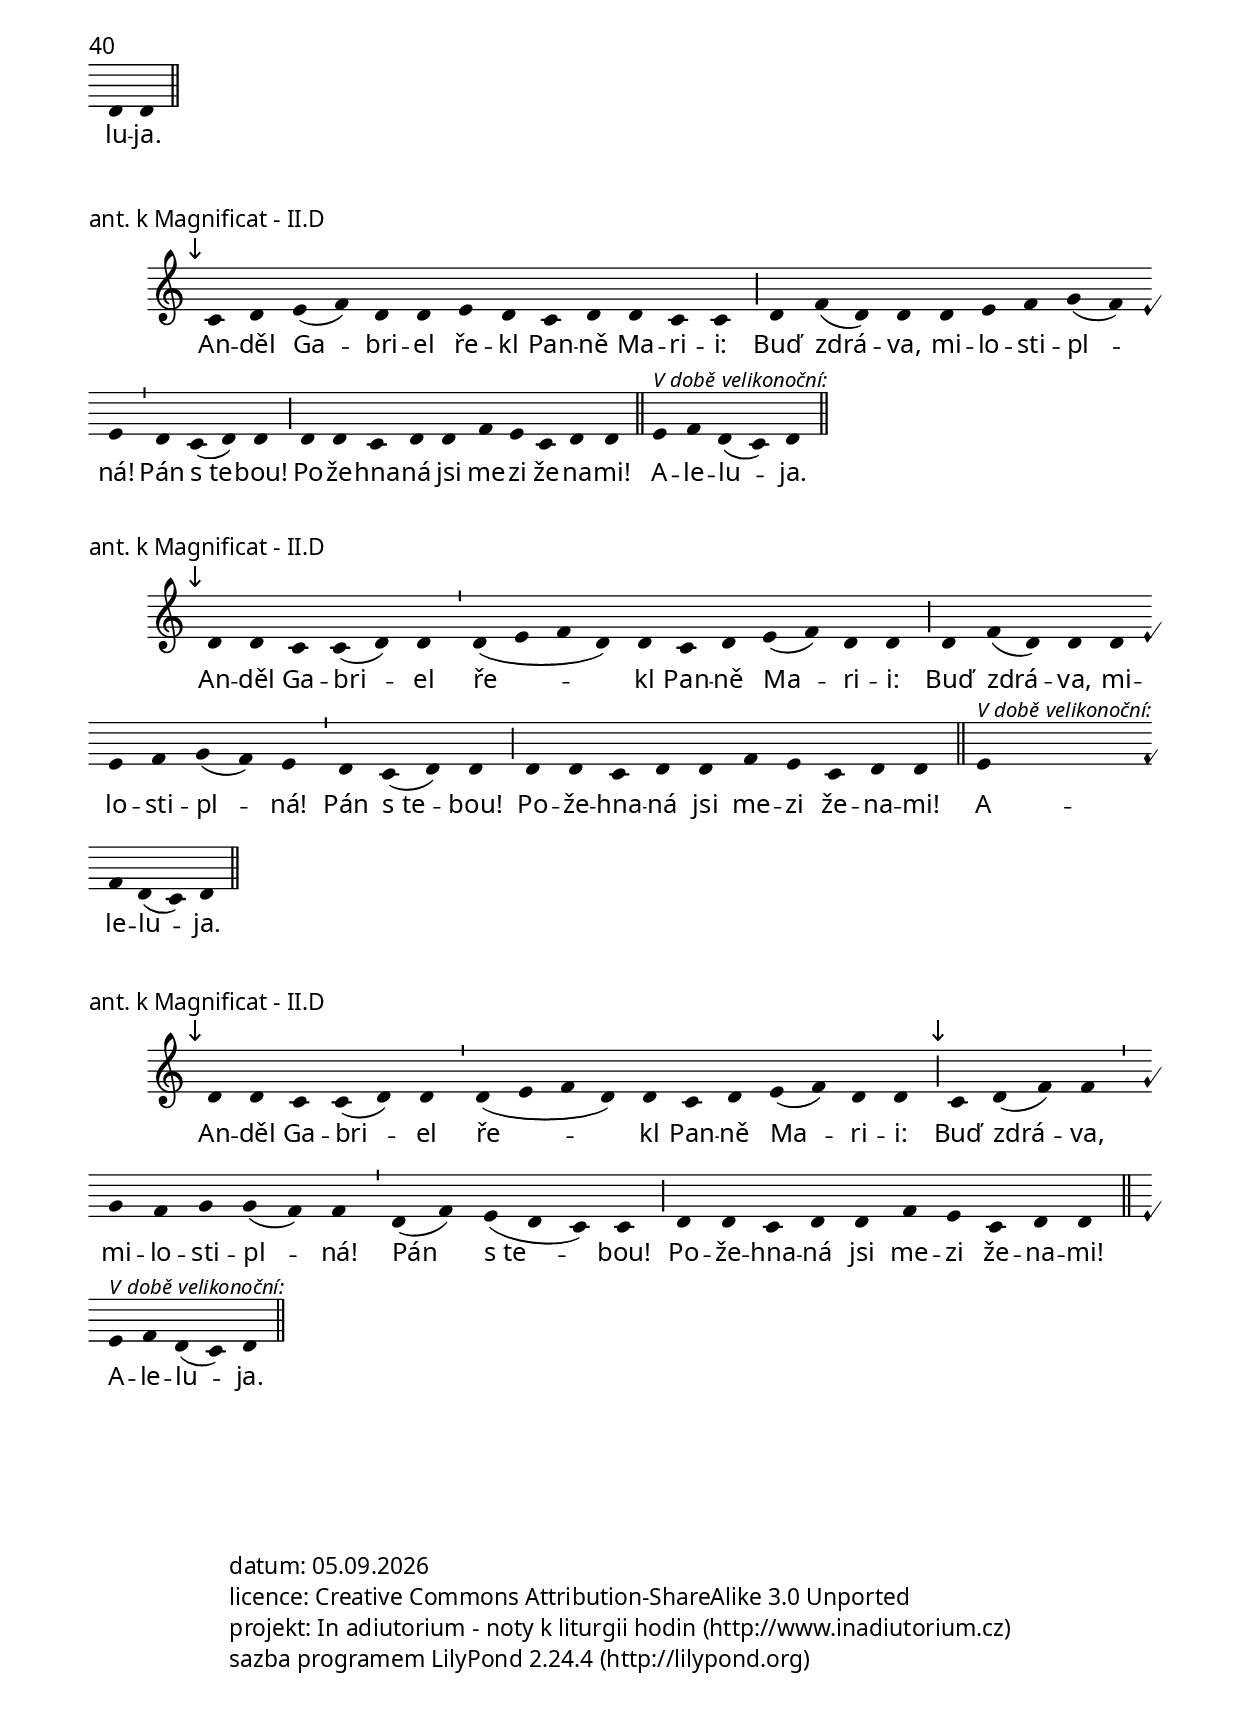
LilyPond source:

\version "2.15.37"

\include "../spolecne.ly"
\include "../dilyresponsorii.ly"

\header {
  title = \markup\titleSvatek
            "Zvěstování Páně"
            slavnost
            25.3.
  composer = "Jakub Pavlík"
}

\markup {\nadpisHodinka {"1. nešpory"}}

\markup\justify{
  Jedna z antifon extrémně přetížených melismaty.
  "\"Jesse\"" na a zní neelegantně.
  (Vím, proč jsem to tak před dvěma lety udělal: nechtěl jsem dělat závěr
  uprostřed paralelismu. Ale výsledek té snahy je neuspokojivý.)
  Pozoruhodná je pauza na h. Ne že by to bylo něco neslýchaného,
  ale u mě je to neobvyklé.
}

\score {
  \relative c' {
    \zvyraznovacSedy
    \choralniRezim
    f4( a) a( g) a a( c d) c( b) b( a) \barMin
    g( a g) f g g( a) a \barMaior
    a( c d) c( d c b) b( c b) \barMin a( c) a( g) g a( g) f( g) g f f \barMaior
    f( a c d c) c( d c b) a( g) f( g) g \barMin
    g( f g) g( a) g g( f) f \barFinalis

    g^\markup\rubrVelikAleluja g( a) g( f) f \barFinalis
  }
  \addlyrics {
    Vy -- ra -- zí ra -- to -- lest
    z_pa -- hý -- lu Jes -- se,
    vý -- ho -- nek vy -- pu -- čí z_je -- ho ko -- ře -- nů,
    spo -- či -- ne na něm
    Duch Hos -- po -- di -- nův.

    A -- le -- lu -- ja.
  }
  \header {
    quid = "1. ant."
    modus = "V"
    differentia = "a"
    psalmus = "Žalm 113"
    id = "1ne-a1"
    piece = \markup {\sestavTitulek}
  }
}

\score {
  \relative c' {
    \zvyraznovacSedy
    \choralniRezim
    f4( a) a( g) g a( c a) g( a) a \barMin
    g f g g( f) f \barMaior
    c' c \[ c( d c4. \] \[ a4 c b a g \] \[ a4. g) \] \barMin f4( g) g( a) a g( f) g g f f \barMaior
    f f f e( g) f \barMin
    g( f g) a g f f \barFinalis

    e^\markup\rubrVelikAleluja g f f \barFinalis
  }
  \addlyrics {
    Vy -- ra -- zí ra -- to -- lest
    z_pa -- hý -- lu Jes -- se,
    vý -- ho -- nek vy -- pu -- čí z_je -- ho ko -- ře -- nů,
    spo -- či -- ne na něm
    Duch Hos -- po -- di -- nův.

    A -- le -- lu -- ja.
  }
  \header {
    quid = "1. ant."
    modus = "V"
    differentia = "a"
    psalmus = "Žalm 113"
    id = "1ne-a1"
    piece = \markup {\sestavTitulek}
  }
}

\score {
  \relative c' {
    \zvyraznovacSedy
    \choralniRezim
    f4( a) a( g) g a( c a) g( a) a \barMin
    g f g g( f) f \barMaior
    \mark\sipka c'( d) c c \barMin a g f g a c( d) c c \barMaior
    d f e d( c) a \barMin
    g( f g) bes a g( f) f \barFinalis

    \mark\sipka g^\markup\rubrVelikAleluja a f f \barFinalis
  }
  \addlyrics {
    Vy -- ra -- zí ra -- to -- lest
    z_pa -- hý -- lu Jes -- se,
    vý -- ho -- nek vy -- pu -- čí z_je -- ho ko -- ře -- nů,
    spo -- či -- ne na něm
    Duch Hos -- po -- di -- nův.

    A -- le -- lu -- ja.
  }
  \header {
    quid = "1. ant."
    modus = "V"
    differentia = "a"
    psalmus = "Žalm 113"
    id = "1ne-a1"
    piece = \markup {\sestavTitulek}
  }
}

\score {
  \relative c' {
    \choralniRezim
    f4( a) a( g) g a( c a) g( a) a \barMin
    g f g g( f) f \barMaior
    c'( d) c c \barMin a g f g a c( d) c c \barMaior
    d f e d( c) a \barMin
    g( f g) bes a g( f) f \barFinalis

    \mark\sipka g^\markup\rubrVelikAleluja g( a) f f \barFinalis
  }
  \addlyrics {
    Vy -- ra -- zí ra -- to -- lest
    z_pa -- hý -- lu Jes -- se,
    vý -- ho -- nek vy -- pu -- čí z_je -- ho ko -- ře -- nů,
    spo -- či -- ne na něm
    Duch Hos -- po -- di -- nův.

    A -- le -- lu -- ja.
  }
  \header {
    quid = "1. ant."
    modus = "V"
    differentia = "a"
    psalmus = "Žalm 113"
    id = "1ne-a1"
    piece = \markup {\sestavTitulek}
  }
}

\score {
  \relative c' {
    \zvyraznovacModry
    \choralniRezim
    f4( a) a( g) g a( c a) g( a) a \barMin
    g f g g( f) f \barMaior
    c'( d) c c \barMin a g f g a c( d) c c \barMaior
    d f e d( c) a \barMin
    g( f g) bes a g( f) f \barFinalis

    \mark\sipka g^\markup\rubrVelikAleluja g( a g) f f \barFinalis
  }
  \addlyrics {
    Vy -- ra -- zí ra -- to -- lest
    z_pa -- hý -- lu Jes -- se,
    vý -- ho -- nek vy -- pu -- čí z_je -- ho ko -- ře -- nů,
    spo -- či -- ne na něm
    Duch Hos -- po -- di -- nův.

    A -- le -- lu -- ja.
  }
  \header {
    quid = "1. ant."
    modus = "V"
    differentia = "a"
    psalmus = "Žalm 113"
    id = "1ne-a1"
    piece = \markup {\sestavTitulek}
  }
}

\score {
  \relative c' {
    \choralniRezim
    e4 c d d( a' bes) a a \barMin
    a g f g( a g) g \barMaior
    f( g) g( a) a \barMin a g f e f d c c \barMaior
    d f e d( e) c \barMaior
    d( e f) d c c( d) d \barFinalis

    e^\markup\rubrVelikAleluja f d( c) d \barFinalis
  }
  \addlyrics {
    Vy -- ra -- zí ra -- to -- lest
    z_pa -- hý -- lu Jes -- se,
    vý -- ho -- nek vy -- pu -- čí z_je -- ho ko -- ře -- nů,
    spo -- či -- ne na něm
    Duch Hos -- po -- di -- nův.

    A -- le -- lu -- ja.
  }
  \header {
    quid = "1. ant."
    modus = "I"
    differentia = "D"
    psalmus = "Žalm 113"
    id = "1ne-a1"
    piece = \markup {\sestavTitulek}
  }
}

\pageBreak

\score {
  \relative c'' {
    \zvyraznovacSedy
    \choralniRezim
    a4 a g a c( d a4.) c4 b a b g( a) a a \barMax
    f g a( c b) c( a) g g a a \barFinalis

    g^\markup\rubrVelikAleluja a b a \barFinalis
  }
  \addlyrics {
    Pán Bůh mu dá trůn je -- ho před -- ka Da -- vi -- da,
    bu -- de kra -- lo -- vat na -- vě -- ky.

    A -- le -- lu -- ja.
  }
  \header {
    quid = "2. ant."
    modus = "IV alt"
    differentia = "A"
    psalmus = "Žalm 147-II"
    id = "1ne-a2"
    fons = "1. část: Krista Krále, 1. nešp., k Magnificat"
    piece = \markup {\sestavTitulek}
  }
}

\markup\aktualisace

\score {
  \relative c'' {
    \choralniRezim
    a4 a g a c( d a) \barMin
    c b a b g( a) a a \barMaior
    f g a( c b) c( a) g g a a \barFinalis

    g^\markup\rubrVelikAleluja a b a \barFinalis
  }
  \addlyrics {
    Pán Bůh mu dá trůn
    je -- ho před -- ka Da -- vi -- da,
    bu -- de kra -- lo -- vat na -- vě -- ky.

    A -- le -- lu -- ja.
  }
  \header {
    quid = "2. ant."
    modus = "IV alt"
    differentia = "A"
    psalmus = "Žalm 147-II"
    id = "1ne-a2"
    fons = "1. část: Krista Krále, 1. nešp., k Magnificat"
    fial = "mezidobi_kristakrale.ly#1ne-amag?zacatek"
    piece = \markup {\sestavTitulek}
  }
}

\score {
  \relative c'' {
    \choralniRezim
    a4 a g a c( d a) \barMin
    c b a b g( a) a a \barMaior
    \mark\sipka c c d( e d) c( b) a b( g) g( a) a \barFinalis

    g^\markup\rubrVelikAleluja a b a \barFinalis
  }
  \addlyrics {
    Pán Bůh mu dá trůn
    je -- ho před -- ka Da -- vi -- da,
    bu -- de kra -- lo -- vat na -- vě -- ky.

    A -- le -- lu -- ja.
  }
  \header {
    quid = "2. ant."
    modus = "IV alt"
    differentia = "A"
    psalmus = "Žalm 147-II"
    id = "1ne-a2"
    fons = "1. část: Krista Krále, 1. nešp., k Magnificat"
    fial = "mezidobi_kristakrale.ly#1ne-amag?zacatek"
    piece = \markup {\sestavTitulek}
  }
}

\score {
  \relative c'' {
    \zvyraznovacSedy
    \choralniRezim
    a4 a g a c( d a) \barMin
    c b a b g( a) a a \barMaior
    c c d( e d) c( b) \mark\sipka a( g) \barMin
    b( c a) g( a) a \barFinalis

    b^\markup\rubrVelikAleluja c a( g) a \barFinalis
  }
  \addlyrics {
    Pán Bůh mu dá trůn
    je -- ho před -- ka Da -- vi -- da,
    bu -- de kra -- lo -- vat na -- vě -- ky.

    A -- le -- lu -- ja.
  }
  \header {
    quid = "2. ant."
    modus = "IV alt"
    differentia = "A"
    psalmus = "Žalm 147-II"
    placet = "Nedrží pohromadě, není náležitě celistvá a zaokrouhlená.
    Ten začátek z delší antifony na takhle malé ploše použít nejde."
    id = "1ne-a2"
    fons = "1. část: Krista Krále, 1. nešp., k Magnificat"
    fial = "mezidobi_kristakrale.ly#1ne-amag?zacatek"
    piece = \markup {\sestavTitulek}
  }
}

\score {
  \relative c'' {
    \choralniRezim
    a4 a g a c( d a) \barMin
    c b a b g( a) a a \barMaior
    c c d( e d) \mark\sipka c( b a) a
    a( b g) g( a) a \barFinalis

    b^\markup\rubrVelikAleluja c a( g) a \barFinalis
  }
  \addlyrics {
    Pán Bůh mu dá trůn
    je -- ho před -- ka Da -- vi -- da,
    bu -- de kra -- lo -- vat na -- vě -- ky.

    A -- le -- lu -- ja.
  }
  \header {
    quid = "2. ant."
    modus = "IV alt"
    differentia = "A"
    psalmus = "Žalm 147-II"
    id = "1ne-a2"
    fons = "1. část: Krista Krále, 1. nešp., k Magnificat"
    fial = "mezidobi_kristakrale.ly#1ne-amag?zacatek"
    piece = \markup {\sestavTitulek}
  }
}

\score {
  \relative c'' {
    \choralniRezim
    c4 d e d c( d) \barMin
    c b a b a g g \barMaior
    f g a c b a g g \barFinalis

    f^\markup\rubrVelikAleluja g( a) g g \barFinalis
  }
  \addlyrics {
    Pán Bůh mu dá trůn
    je -- ho před -- ka Da -- vi -- da,
    bu -- de kra -- lo -- vat na -- vě -- ky.

    A -- le -- lu -- ja.
  }
  \header {
    quid = "2. ant."
    modus = "VII"
    differentia = "c"
    psalmus = "Žalm 147-II"
    id = "1ne-a2"
    piece = \markup {\sestavTitulek}
  }
}

\score {
  \relative c'' {
    \choralniRezim
    a4 a g a c( d a) \barMin
    c b a b g( a) a a \barMaior
    \mark\sipka c d e( c) d( c) a \barMin
    b( c) a a \barFinalis

    g^\markup\rubrVelikAleluja a b a \barFinalis
  }
  \addlyrics {
    Pán Bůh mu dá trůn
    je -- ho před -- ka Da -- vi -- da,
    bu -- de kra -- lo -- vat
    na -- vě -- ky.

    A -- le -- lu -- ja.
  }
  \header {
    quid = "2. ant."
    modus = "IV alt"
    differentia = "A"
    psalmus = "Žalm 147-II"
    id = "1ne-a2"
    fons = "1. část: Krista Krále, 1. nešp., k Magnificat"
    fial = "mezidobi_kristakrale.ly#1ne-amag?zacatek"
    piece = \markup {\sestavTitulek}
  }
}

\score {
  \relative c'' {
    \choralniRezim
    a4 a g a c( d a) \barMin
    c b a b g( a) a a \barMaior
    \mark\sipka g a c( d e) d( c) a( g) \barMin
    b( c a) g( a) a \barFinalis

    g^\markup\rubrVelikAleluja a b a \barFinalis
  }
  \addlyrics {
    Pán Bůh mu dá trůn
    je -- ho před -- ka Da -- vi -- da,
    bu -- de kra -- lo -- vat
    na -- vě -- ky.

    A -- le -- lu -- ja.
  }
  \header {
    quid = "2. ant."
    modus = "IV alt"
    differentia = "A"
    psalmus = "Žalm 147-II"
    id = "1ne-a2"
    fons = "1. část: Krista Krále, 1. nešp., k Magnificat"
    fial = "mezidobi_kristakrale.ly#1ne-amag?zacatek"
    piece = \markup {\sestavTitulek}
  }
}

\score {
  \relative c'' {
    \choralniRezim
    a4 a g a c( d a) \barMin
    c b a b g( a) a a \barMaior
    g a c( d e) d( c) a( g) \barMin
    \mark\sipka b( c) a a \barFinalis

    b^\markup\rubrVelikAleluja c a( g) a \barFinalis
  }
  \addlyrics {
    Pán Bůh mu dá trůn
    je -- ho před -- ka Da -- vi -- da,
    bu -- de kra -- lo -- vat
    na -- vě -- ky.

    A -- le -- lu -- ja.
  }
  \header {
    quid = "2. ant."
    modus = "IV alt"
    differentia = "A"
    psalmus = "Žalm 147-II"
    id = "1ne-a2"
    fons = "1. část: Krista Krále, 1. nešp., k Magnificat"
    fial = "mezidobi_kristakrale.ly#1ne-amag?zacatek"
    piece = \markup {\sestavTitulek}
  }
}

\score {
  \relative c'' {
    \choralniRezim
    a4 a g a c( d a) \barMin
    c b a b g( a) a a \barMaior
    \mark\sipka f g a( c d) c( b a) a
    a( b g) g( a) a \barFinalis

    b^\markup\rubrVelikAleluja c a( g) a \barFinalis
  }
  \addlyrics {
    Pán Bůh mu dá trůn
    je -- ho před -- ka Da -- vi -- da,
    bu -- de kra -- lo -- vat
    na -- vě -- ky.

    A -- le -- lu -- ja.
  }
  \header {
    quid = "2. ant."
    modus = "IV alt"
    differentia = "A"
    psalmus = "Žalm 147-II"
    id = "1ne-a2"
    fons = "1. část: Krista Krále, 1. nešp., k Magnificat"
    fial = "mezidobi_kristakrale.ly#1ne-amag?zacatek"
    piece = \markup {\sestavTitulek}
  }
}

\score {
  \relative c'' {
    \choralniRezim
    a4 a g a c( d a) \barMin
    c d e c c d d \barMaior
    c a b( c) a g
    g a a \barFinalis

    b^\markup\rubrVelikAleluja c a( g) a \barFinalis
  }
  \addlyrics {
    Pán Bůh mu dá trůn
    je -- ho před -- ka Da -- vi -- da,
    bu -- de kra -- lo -- vat
    na -- vě -- ky.

    A -- le -- lu -- ja.
  }
  \header {
    quid = "2. ant."
    modus = "IV alt"
    differentia = "A"
    psalmus = "Žalm 147-II"
    id = "1ne-a2"
    fons = "1. část: Krista Krále, 1. nešp., k Magnificat"
    fial = "mezidobi_kristakrale.ly#1ne-amag?zacatek=7"
    piece = \markup {\sestavTitulek}
  }
}

\score {
  \relative c'' {
    \choralniRezim
    a4 a g a a( c) \barMin
    d c d e e d d \barMaior
    d c d( e) d d( c a)
    b( c) a( g) g \barFinalis

    f^\markup\rubrVelikAleluja g( a) g g \barFinalis
  }
  \addlyrics {
    Pán Bůh mu dá trůn
    je -- ho před -- ka Da -- vi -- da,
    bu -- de kra -- lo -- vat
    na -- vě -- ky.

    A -- le -- lu -- ja.
  }
  \header {
    quid = "2. ant."
    modus = "VII"
    differentia = "a"
    psalmus = "Žalm 147-II"
    id = "1ne-a2"
    piece = \markup {\sestavTitulek}
  }
}

\score {
  \relative c'' {
    \zvyraznovacModry
    \choralniRezim
    a4 a g a a( c) \barMin
    d c d e e d d \barMaior
    d c d( e) d d( c a)
    \mark\sipka b( a) g( a) a \barFinalis

    b^\markup\rubrVelikAleluja c a( g) a \barFinalis
  }
  \addlyrics {
    Pán Bůh mu dá trůn
    je -- ho před -- ka Da -- vi -- da,
    bu -- de kra -- lo -- vat
    na -- vě -- ky.

    A -- le -- lu -- ja.
  }
  \header {
    quid = "2. ant."
    modus = "IV alt"
    differentia = "A"
    psalmus = "Žalm 147-II"
    id = "1ne-a2"
    piece = \markup {\sestavTitulek}
  }
}

\pageBreak

\score {
  \relative c'' {
    \zvyraznovacSedy
    \choralniRezim
    g4 a b( c) c \barMin d( e) c( b c) c \barMaior
      d4 c b c( a) a b c a g a( g) g \barMaior
      f f e d d( g) g \barMin g f g a c b g g \barFinalis

    f^\markup\rubrVelikAleluja f f( g) g \barFinalis
  }
  \addlyrics {
    Věč -- né Slo -- vo, Syn Bo -- ží,
    zro -- ze -- ný z_Ot -- ce pře -- de vše -- mi vě -- ky,
    po -- ní -- žil sám se -- be a stal se pro nás člo -- vě -- kem.

    A -- le -- lu -- ja.
  }
  \header {
    quid = "3. ant."
    modus = "VIII"
    differentia = "G"
    psalmus = "Fp 2"
    id = "1ne-a3"
    fons = "Narození Páně, 1. nešp., 3. ant., doplněno aleluja."
    fial = "fial://vanoce_narozenipane.ly#vden-1ne-a3?+aleluja"
    piece = \markup {\sestavTitulek}
  }
}

\score {
  \relative c'' {
    \zvyraznovacModry
    \choralniRezim
    g4 a b( c) c \barMin d( e) c( b c) c \barMaior
      d4 c b c( a) a b c a g a( g) g \barMaior
      f f e d d( g) g \barMin g f g a c b g g \barFinalis

    \mark\sipka a^\markup\rubrVelikAleluja g f( g) g \barFinalis
  }
  \addlyrics {
    Věč -- né Slo -- vo, Syn Bo -- ží,
    zro -- ze -- ný z_Ot -- ce pře -- de vše -- mi vě -- ky,
    po -- ní -- žil sám se -- be a stal se pro nás člo -- vě -- kem.

    A -- le -- lu -- ja.
  }
  \header {
    quid = "3. ant."
    modus = "VIII"
    differentia = "G"
    psalmus = "Fp 2"
    id = "1ne-a3"
    fons = "Narození Páně, 1. nešp., 3. ant., doplněno aleluja."
    fial = "fial://vanoce_narozenipane.ly#vden-1ne-a3?+aleluja"
    piece = \markup {\sestavTitulek}
  }
}

\pageBreak

\score {
  \relative c' {
    \zvyraznovacSedy
    \choralniRezim

    % R
    \neviditelna f
    f4 f f f f( g) f f \barMin g f g g( a) a( g) \barMax
    g( a) g g( f d) d f( g) g( f) f \barFinalis
    % V
    \neviditelna a
    a a a bes a g g f g( a) a( g) \barMax
    % R
    \neviditelna a
    g( a) g g( f d) d f( g) g( f) f \barFinalis
    % Slava
    \respVIdoxologie \barFinalis
  }
  \addlyrics {
    \Response Vy -- ra -- zi -- la ra -- to -- lest z_pa -- hý -- lu Jes -- se,_*
    hvěz -- da vy -- šla z_Ja -- ku -- ba.
    \Verse Pan -- na po -- ro -- di -- la Spa -- si -- te -- le,_*
    \Response hvěz -- da vy -- šla z_Ja -- ku -- ba.
    \textRespDoxologie
  }
  \header {
    quid = "resp."
    modus = "VI"
    id = "1ne-resp"
    piece = \markup {\sestavTitulekResp}
  }
}

\score {
  \relative c' {
    \zvyraznovacSedy
    \choralniRezim

    % R
    \neviditelna f
    f4 f f f f( g) f f \barMin g f g g( a) a( g) \barMax
    g( a) g g( f d) d f( g) g( f) f \barFinalis
    % V
    \neviditelna a
    a a a bes a \mark\sipka a g f g( a) a( g) \barMax
    % R
    \neviditelna a
    g( a) g g( f d) d f( g) g( f) f \barFinalis
    % Slava
    \respVIdoxologie \barFinalis
  }
  \addlyrics {
    \Response Vy -- ra -- zi -- la ra -- to -- lest z_pa -- hý -- lu Jes -- se,_*
    hvěz -- da vy -- šla z_Ja -- ku -- ba.
    \Verse Pan -- na po -- ro -- di -- la Spa -- si -- te -- le,_*
    \Response hvěz -- da vy -- šla z_Ja -- ku -- ba.
    \textRespDoxologie
  }
  \header {
    quid = "resp."
    modus = "VI"
    id = "1ne-resp"
    piece = \markup {\sestavTitulekResp}
  }
}

\score {
  \relative c' {
    \zvyraznovacModry
    \choralniRezim

    % R
    \neviditelna f
    f4 f f f f( g) f f \barMin g f \mark\sipka f g( a) a( g) \barMax
    g( a) g g( f d) d f( g) g( f) f \barFinalis
    % V
    \neviditelna a
    a a a bes a a g f g( a) a( g) \barMax
    % R
    \neviditelna a
    g( a) g g( f d) d f( g) g( f) f \barFinalis
    % Slava
    \respVIdoxologie \barFinalis
  }
  \addlyrics {
    \Response Vy -- ra -- zi -- la ra -- to -- lest z_pa -- hý -- lu Jes -- se,_*
    hvěz -- da vy -- šla z_Ja -- ku -- ba.
    \Verse Pan -- na po -- ro -- di -- la Spa -- si -- te -- le,_*
    \Response hvěz -- da vy -- šla z_Ja -- ku -- ba.
    \textRespDoxologie
  }
  \header {
    quid = "resp."
    modus = "VI"
    id = "1ne-resp"
    piece = \markup {\sestavTitulekResp}
  }
}

\score {
  \relative c' {
    \choralniRezim

    % R
    \neviditelna f
    f4 f f f f( g) f f \barMin g f f g( a) a( g) \barMax
    g( a) g \mark\sipka g( f) d f( g) g( f) f \barFinalis
    % V
    \neviditelna a
    a a a bes a a g f g( a) a( g) \barMax
    % R
    \neviditelna a
    g( a) g \mark\sipka g( f) d f( g) g( f) f \barFinalis
    % Slava
    \respVIdoxologie \barFinalis
  }
  \addlyrics {
    \Response Vy -- ra -- zi -- la ra -- to -- lest z_pa -- hý -- lu Jes -- se,_*
    hvěz -- da vy -- šla z_Ja -- ku -- ba.
    \Verse Pan -- na po -- ro -- di -- la Spa -- si -- te -- le,_*
    \Response hvěz -- da vy -- šla z_Ja -- ku -- ba.
    \textRespDoxologie
  }
  \header {
    quid = "resp."
    modus = "VI"
    id = "1ne-resp"
    piece = \markup {\sestavTitulekResp}
  }
}

\score {
  \relative c' {
    \choralniRezim

    % R
    \neviditelna f
    f4 f f f f( g) f f \barMin g f f g( a) a( g) \barMax
    \mark\sipka g a g( f d) d f( g) g( f) f \barFinalis
    % V
    \neviditelna a
    a a a bes a a g f g( a) a( g) \barMax
    % R
    \neviditelna a
    \mark\sipka g a g( f d) d f( g) g( f) f \barFinalis
    % Slava
    \respVIdoxologie \barFinalis
  }
  \addlyrics {
    \Response Vy -- ra -- zi -- la ra -- to -- lest z_pa -- hý -- lu Jes -- se,_*
    hvěz -- da vy -- šla z_Ja -- ku -- ba.
    \Verse Pan -- na po -- ro -- di -- la Spa -- si -- te -- le,_*
    \Response hvěz -- da vy -- šla z_Ja -- ku -- ba.
    \textRespDoxologie
  }
  \header {
    quid = "resp."
    modus = "VI"
    id = "1ne-resp"
    piece = \markup {\sestavTitulekResp}
  }
}

\score {
  \relative c' {
    \choralniRezim

    % R
    \neviditelna f
    f4 f f f f( g) f f \barMin g f f g( a) a( g) \barMax
    \mark\sipka g f g( a) g f( g) g( f) f \barFinalis
    % V
    \neviditelna a
    a a a bes a a g f g( a) a( g) \barMax
    % R
    \neviditelna a
    \mark\sipka g f g( a) g f( g) g( f) f \barFinalis
    % Slava
    \respVIdoxologie \barFinalis
  }
  \addlyrics {
    \Response Vy -- ra -- zi -- la ra -- to -- lest z_pa -- hý -- lu Jes -- se,_*
    hvěz -- da vy -- šla z_Ja -- ku -- ba.
    \Verse Pan -- na po -- ro -- di -- la Spa -- si -- te -- le,_*
    \Response hvěz -- da vy -- šla z_Ja -- ku -- ba.
    \textRespDoxologie
  }
  \header {
    quid = "resp."
    modus = "VI"
    id = "1ne-resp"
    piece = \markup {\sestavTitulekResp}
  }
}

\pageBreak

\markup\italic{V době velikonoční:}

\score {
  \relative c' {
    \zvyraznovacSedy
    \choralniRezim

    % R
    \neviditelna f
    f4 f f f f( g) f f \barMin f f f g( a f e) f \barMaior
    f f f e g a a \barMax
    \respVIalelujaResponsum \barFinalis
    % V
    \neviditelna f
    f4 f f f f f f e g a \barMax
    % R
    \neviditelna a
    \respVIalelujaResponsum \barFinalis
    % Slava
    \respVIalelujaDoxologie \barFinalis
  }
  \addlyrics {
    \Response Vy -- ra -- zi -- la ra -- to -- lest z_pa -- hý -- lu Jes -- se,
    hvěz -- da vy -- šla z_Ja -- ku -- ba._*
    \textRespAleluja
    \Verse Pan -- na po -- ro -- di -- la Spa -- si -- te -- le._*
    \Response \textRespAleluja
    \textRespDoxologie
  }
  \header {
    quid = "resp."
    modus = "VI"
    id = "1ne-resp-velik"
    piece = \markup {\sestavTitulekResp}
  }
}

\score {
  \relative c' {
    \zvyraznovacModry
    \choralniRezim

    % R
    \neviditelna f
    f4 f f f \mark\sipka f f f f f f \mark\sipka g f \barMin
    f f f e g a a \barMax
    \respVIalelujaResponsum \barFinalis
    % V
    \neviditelna f
    f4 f f f f f f e g a \barMax
    % R
    \neviditelna a
    \respVIalelujaResponsum \barFinalis
    % Slava
    \respVIalelujaDoxologie \barFinalis
  }
  \addlyrics {
    \Response Vy -- ra -- zi -- la ra -- to -- lest z_pa -- hý -- lu Jes -- se,
    hvěz -- da vy -- šla z_Ja -- ku -- ba._*
    \textRespAleluja
    \Verse Pan -- na po -- ro -- di -- la Spa -- si -- te -- le._*
    \Response \textRespAleluja
    \textRespDoxologie
  }
  \header {
    quid = "resp."
    modus = "VI"
    id = "1ne-resp-velik"
    piece = \markup {\sestavTitulekResp}
  }
}

\pageBreak

\score {
  \relative c'' {
    \zvyraznovacSedy
    \choralniRezim
    a( g) a( b c) c \barMin
    a( c d e) d( c b) a \barMin b a g g( a) a( g) g \barMaior
    g c( d c) b c b( a) a \barMin b c( a) a( g) g \barFinalis

    g^\markup\rubrVelikAleluja g( a) g g \barFinalis
  }
  \addlyrics {
    Duch sva -- tý
    se -- stou -- pí na te -- be, Ma -- ri -- a,
    a moc nej -- vyš -- ší -- ho tě za -- stí -- ní.

    A -- le -- lu -- ja.
  }
  \header {
    quid = "ant. k Magnificat"
    modus = "VII"
    differentia = "a"
    psalmus = ""
    id = "1ne-amag"
    piece = \markup {\sestavTitulekBezZalmu}
  }
}

\score {
  \relative c'' {
    \zvyraznovacSedy
    \choralniRezim
    a( g) a( b c) c \barMin
    a( c d e) d( c b) a \bar "" b a g g( a) a( g) g \barMaior
    g c( d c) b c b( a) a \bar "" b c( a) a( g) g \barFinalis

    g^\markup\rubrVelikAleluja g( a) g g \barFinalis
  }
  \addlyrics {
    Duch sva -- tý
    se -- stou -- pí na te -- be, Ma -- ri -- a,
    a moc nej -- vyš -- ší -- ho tě za -- stí -- ní.

    A -- le -- lu -- ja.
  }
  \header {
    quid = "ant. k Magnificat"
    modus = "VII"
    differentia = "a"
    psalmus = ""
    id = "1ne-amag"
    piece = \markup {\sestavTitulekBezZalmu}
  }
}

\score {
  \relative c'' {
    \choralniRezim
    a4 c( d) d \barMin
    e d c d c a g( a) a( g) g \barMaior
    c d( e d) c b a-- a b c( a) a( g) g \barFinalis

    f^\markup\rubrVelikAleluja g( a) g g \barFinalis
  }
  \addlyrics {
    Duch sva -- tý
    se -- stou -- pí na te -- be, Ma -- ri -- a,
    a moc Nej -- vyš -- ší -- ho tě za -- stí -- ní.

    A -- le -- lu -- ja.
  }
  \header {
    quid = "ant. k Magnificat"
    modus = "VII"
    differentia = "a"
    psalmus = ""
    id = "1ne-amag"
    piece = \markup {\sestavTitulekBezZalmu}
  }
}

\score {
  \relative c'' {
    \zvyraznovacSedy
    \choralniRezim
    a4 c( d) d \barMin
    e d c \mark\sipka b( c) a a g( a) a( g) g \barMaior
    c d( e d) c b a-- a b c( a) a( g) g \barFinalis

    f^\markup\rubrVelikAleluja g( a) g g \barFinalis
  }
  \addlyrics {
    Duch sva -- tý
    se -- stou -- pí na te -- be, Ma -- ri -- a,
    a moc Nej -- vyš -- ší -- ho tě za -- stí -- ní.

    A -- le -- lu -- ja.
  }
  \header {
    quid = "ant. k Magnificat"
    modus = "VII"
    differentia = "a"
    psalmus = ""
    placet = "možná má falešný závěr"
    id = "1ne-amag"
    piece = \markup {\sestavTitulekBezZalmu}
  }
}

\score {
  \relative c'' {
    \choralniRezim
    a4 c( d) d \barMin
    e d c b( c) a a \mark\sipka c( b) a( g) g \barMaior
    c d( e d) c b a-- a b c( a) a( g) g \barFinalis

    f^\markup\rubrVelikAleluja g( a) g g \barFinalis
  }
  \addlyrics {
    Duch sva -- tý
    se -- stou -- pí na te -- be, Ma -- ri -- a,
    a moc Nej -- vyš -- ší -- ho tě za -- stí -- ní.

    A -- le -- lu -- ja.
  }
  \header {
    quid = "ant. k Magnificat"
    modus = "VII"
    differentia = "a"
    psalmus = ""
    id = "1ne-amag"
    piece = \markup {\sestavTitulekBezZalmu}
  }
}

\score {
  \relative c'' {
    \zvyraznovacModry
    \choralniRezim
    a4 c( d) d \barMin
    e d c b( c) a a c( b) a( g) g \barMaior
    \mark\sipka a c b c a-- g f g( a) a( g) g \barFinalis

    f^\markup\rubrVelikAleluja g( a) g g \barFinalis
  }
  \addlyrics {
    Duch sva -- tý
    se -- stou -- pí na te -- be, Ma -- ri -- a,
    a moc Nej -- vyš -- ší -- ho tě za -- stí -- ní.

    A -- le -- lu -- ja.
  }
  \header {
    quid = "ant. k Magnificat"
    modus = "VII"
    differentia = "a"
    psalmus = ""
    id = "1ne-amag"
    piece = \markup {\sestavTitulekBezZalmu}
  }
}

\score {
  \relative c'' {
    \choralniRezim
    a4 c( d) d \barMin
    e d c b( c) a a g( a) a( g) g \barMaior
    c d( e d) c b a-- \mark\sipka g f g( a) g g \barFinalis

    a^\markup\rubrVelikAleluja g f( g) g \barFinalis
  }
  \addlyrics {
    Duch sva -- tý
    se -- stou -- pí na te -- be, Ma -- ri -- a,
    a moc Nej -- vyš -- ší -- ho tě za -- stí -- ní.

    A -- le -- lu -- ja.
  }
  \header {
    quid = "ant. k Magnificat"
    modus = "VII"
    differentia = "a"
    psalmus = ""
    id = "1ne-amag"
    piece = \markup {\sestavTitulekBezZalmu}
  }
}

\score {
  \relative c'' {
    \choralniRezim
    a4 c( d) d \barMin
    e d c \mark\sipka d( e) d d c( b) a( g) g \barMaior
    c d( e d) c b a-- a b c( a) a( g) g \barFinalis

    f^\markup\rubrVelikAleluja g( a) g g \barFinalis
  }
  \addlyrics {
    Duch sva -- tý
    se -- stou -- pí na te -- be, Ma -- ri -- a,
    a moc Nej -- vyš -- ší -- ho tě za -- stí -- ní.

    A -- le -- lu -- ja.
  }
  \header {
    quid = "ant. k Magnificat"
    modus = "VII"
    differentia = "a"
    psalmus = ""
    id = "1ne-amag"
    piece = \markup {\sestavTitulekBezZalmu}
  }
}

\score {
  \relative c'' {
    \choralniRezim
    g4 g( a) a a g f g( a) g g \barMin
    f g( a) a \barMaior
    a c( d c) b a g4. g4 f g( a) g g \barFinalis

    a^\markup\rubrVelikAleluja g f( g) g \barFinalis
  }
  \addlyrics {
    Duch sva -- tý
    na te -- be se -- stou -- pí, Ma -- ri -- a,
    a moc Nej -- vyš -- ší -- ho tě za -- stí -- ní.

    A -- le -- lu -- ja.
  }
  \header {
    textus_approbatus = "Duch svatý sestoupí na tebe, Maria,
    a moc Nejvyššího tě zastíní. Aleluja."
    quid = "ant. k Magnificat"
    modus = "VIII"
    differentia = "G"
    psalmus = ""
    fial = "antifony/advent_nedeleA.ly#imag2?zacatek=16"
    id = "1ne-amag"
    piece = \markup {\sestavTitulekBezZalmu}
  }
}

\pageBreak

\markup {\nadpisHodinka {"invitatorium"}}

\score {
  \relative c' {
    \zvyraznovacSedy
    \choralniRezim
    d4( f) f \barMin
    d( f) f f f( g) g \barMin g( f) e f d d \barMaior
    d4 \barMin d e d( c a) a \barMin a c c( d) d d \barFinalis

    d^\markup\rubrVelikAleluja f e( c) d \barFinalis
  }
  \addlyrics {
    Pojď -- te, klaň -- me se Kris -- tu, Bo -- ží -- mu Sy -- nu;
    on, věč -- né Slo -- vo, se stal člo -- vě -- kem.

    A -- le -- lu -- ja.
  }
  \header {
    quid = "ant."
    modus = "II"
    differentia = "D"
    psalmus = ""
    id = "invit"
    piece = \markup{\sestavTitulekBezZalmu}
  }
}

\markup{
  (Opravuji také text - opravdu nemá začínat Pojďte.)
}

\score {
  \relative c' {
    \choralniRezim
    d4( f) f \barMin
    d( f) f f f( g) g \barMin \mark\sipka g f e d( e d) d \barMaior
    \mark\sipka f e d c( d) c \barMin d f e( f) d d \barFinalis

    \mark\sipka e^\markup\rubrVelikAleluja f d( c) d \barFinalis
  }
  \addlyrics {
    Pojď -- me, klaň -- me se Kris -- tu, Bo -- ží -- mu Sy -- nu;
    on, věč -- né Slo -- vo, se stal člo -- vě -- kem.

    A -- le -- lu -- ja.
  }
  \header {
    quid = "ant."
    modus = "II"
    differentia = "D"
    psalmus = ""
    id = "invit"
    piece = \markup{\sestavTitulekBezZalmu}
  }
}

\score {
  \relative c' {
    \choralniRezim
    d4( f) f \barMin
    d( f) f f f( g) g \barMin g f e d( e d) d \barMaior
    \mark\sipka f g f e( d c) c \barMin d f e( f) d d \barFinalis

    e^\markup\rubrVelikAleluja f d( c) d \barFinalis
  }
  \addlyrics {
    Pojď -- me, klaň -- me se Kris -- tu, Bo -- ží -- mu Sy -- nu;
    on, věč -- né Slo -- vo, se stal člo -- vě -- kem.

    A -- le -- lu -- ja.
  }
  \header {
    quid = "ant."
    modus = "II"
    differentia = "D"
    psalmus = ""
    id = "invit"
    piece = \markup{\sestavTitulekBezZalmu}
  }
}

\score {
  \relative c' {
    \choralniRezim
    d4( f) f \barMin
    d( f) f f f( g) g \barMin g f e d( e d) d \barMaior
    f \mark\sipka \barMin g( a) g f( e d) d \barMin c d e( f d) c( d) d \barFinalis

    e^\markup\rubrVelikAleluja f d( c) d \barFinalis
  }
  \addlyrics {
    Pojď -- me, klaň -- me se Kris -- tu, Bo -- ží -- mu Sy -- nu;
    on, věč -- né Slo -- vo, se stal člo -- vě -- kem.

    A -- le -- lu -- ja.
  }
  \header {
    quid = "ant."
    modus = "II"
    differentia = "D"
    psalmus = ""
    id = "invit"
    piece = \markup{\sestavTitulekBezZalmu}
  }
}

\score {
  \relative c' {
    \zvyraznovacModry
    \choralniRezim
    d4( f) f \barMin
    d( f) f f f( g) g \barMin g f e d( e d) d \barMaior
    f \barMin g( a) g f( e d) d \barMin c d \mark\sipka e( f) d d \barFinalis

    e^\markup\rubrVelikAleluja f d( c) d \barFinalis
  }
  \addlyrics {
    Pojď -- me, klaň -- me se Kris -- tu, Bo -- ží -- mu Sy -- nu;
    on, věč -- né Slo -- vo, se stal člo -- vě -- kem.

    A -- le -- lu -- ja.
  }
  \header {
    quid = "ant."
    modus = "II"
    differentia = "D"
    psalmus = ""
    id = "invit"
    piece = \markup{\sestavTitulekBezZalmu}
  }
}

\pageBreak

\markup {\nadpisHodinka {"modlitba se čtením"}}

\score {
  \relative c'' {
    \choralniRezim
    a4 a a g f a \barMin
    a b c c( d) c a a \barMin
    c c c b g a( b) a( g) g \barMaior
    a f e d( f) g( a) a \barMaior
  }
  \addlyrics {
    Když se na -- pl -- nil čas,
    po -- slal Bůh své -- ho Sy -- na,
    na -- ro -- ze -- né -- ho ze že -- ny,
    a -- by nás vy -- kou -- pil.

    A -- le -- lu -- ja.
  }
  \header {
    quid = "1. ant."
    modus = ""
    differentia = ""
    psalmus = "Žalm 2"
    id = "mc-a1"
    piece = \markup {\sestavTitulek}
  }
}

\score {
  \relative c'' {
    \choralniRezim
    a4 a a g f a \barMin
    a b c c( d) c a a \barMin
    c c c b g a g g \barMaior
    a a a f( e) f( g) g \barMaior
    g g( a) g g \barFinalis
  }
  \addlyrics {
    Když se na -- pl -- nil čas,
    po -- slal Bůh své -- ho Sy -- na,
    na -- ro -- ze -- né -- ho ze že -- ny,
    a -- by nás vy -- kou -- pil.

    A -- le -- lu -- ja.
  }
  \header {
    quid = "1. ant."
    modus = "VIII"
    differentia = "G*"
    psalmus = "Žalm 2"
    id = "mc-a1"
    piece = \markup {\sestavTitulek}
  }
}

\score {
  \relative c'' {
    \zvyraznovacSedy
    \choralniRezim
    d4 d d c a c( d) \barMaior
    d( e) d c c( d) c a a \barMin
    c c c b g a g g \barMaior
    f g a a( c b) a( g) g \barFinalis

    a^\markup\rubrVelikAleluja a g( a) g \barFinalis
  }
  \addlyrics {
    Když se na -- pl -- nil čas,
    po -- slal Bůh své -- ho Sy -- na,
    na -- ro -- ze -- né -- ho ze že -- ny,
    a -- by nás vy -- kou -- pil.

    A -- le -- lu -- ja.
  }
  \header {
    quid = "1. ant."
    modus = "VII"
    differentia = "d"
    psalmus = "Žalm 2"
    id = "mc-a1"
    piece = \markup {\sestavTitulek}
  }
}

\score {
  \relative c' {
    \choralniRezim
    f4 g a g f g \barMaior
    a b c c( d) c a a \barMin
    c c c b g a g f \barMaior
    g f d f( g) a( g) g \barFinalis

    f^\markup\rubrVelikAleluja g( a) g g \barFinalis
  }
  \addlyrics {
    Když se na -- pl -- nil čas,
    po -- slal Bůh své -- ho Sy -- na,
    na -- ro -- ze -- né -- ho ze že -- ny,
    a -- by nás vy -- kou -- pil.

    A -- le -- lu -- ja.
  }
  \header {
    quid = "1. ant."
    modus = "VIII"
    differentia = "G"
    psalmus = "Žalm 2"
    id = "mc-a1"
    piece = \markup {\sestavTitulek}
  }
}

\score {
  \relative c' {
    \zvyraznovacModry
    \choralniRezim
    f4 g a g f g \barMaior
    a b c c( d) c a a \barMin
    c c c b g a g f \barMaior
    \mark\sipka d f g a( g) f( g) g \barFinalis

    f^\markup\rubrVelikAleluja g( a) g g \barFinalis
  }
  \addlyrics {
    Když se na -- pl -- nil čas,
    po -- slal Bůh své -- ho Sy -- na,
    na -- ro -- ze -- né -- ho ze že -- ny,
    a -- by nás vy -- kou -- pil.

    A -- le -- lu -- ja.
  }
  \header {
    quid = "1. ant."
    modus = "VIII"
    differentia = "G"
    psalmus = "Žalm 2"
    id = "mc-a1"
    piece = \markup {\sestavTitulek}
  }
}

\score {
  \relative c' {
    \choralniRezim
    f4 g a g f g \barMaior
    a b c c( d) c a a \barMin
    c c c b g a g f \barMaior
    \mark\sipka g g g a( c b) a( g) g \barFinalis

    f^\markup\rubrVelikAleluja g( a) g g \barFinalis
  }
  \addlyrics {
    Když se na -- pl -- nil čas,
    po -- slal Bůh své -- ho Sy -- na,
    na -- ro -- ze -- né -- ho ze že -- ny,
    a -- by nás vy -- kou -- pil.

    A -- le -- lu -- ja.
  }
  \header {
    quid = "1. ant."
    modus = "VIII"
    differentia = "G"
    psalmus = "Žalm 2"
    id = "mc-a1"
    piece = \markup {\sestavTitulek}
  }
}

\score {
  \relative c' {
    \choralniRezim
    f4 g a g f g \barMaior
    a b c c( d) c a a \barMin
    c c c b g a g f \barMaior
    g g \mark\sipka a b( c a) a( g) g \barFinalis

    f^\markup\rubrVelikAleluja g( a) g g \barFinalis
  }
  \addlyrics {
    Když se na -- pl -- nil čas,
    po -- slal Bůh své -- ho Sy -- na,
    na -- ro -- ze -- né -- ho ze že -- ny,
    a -- by nás vy -- kou -- pil.

    A -- le -- lu -- ja.
  }
  \header {
    quid = "1. ant."
    modus = "VIII"
    differentia = "G"
    psalmus = "Žalm 2"
    id = "mc-a1"
    piece = \markup {\sestavTitulek}
  }
}

\score {
  \relative c' {
    \choralniRezim
    f4 g a g f g \barMaior
    \mark\sipka g a c c( d) c a a \barMin
    c c c b g a g f \barMaior
    d f g a( g) f( g) g \barFinalis

    f^\markup\rubrVelikAleluja g( a) g g \barFinalis
  }
  \addlyrics {
    Když se na -- pl -- nil čas,
    po -- slal Bůh své -- ho Sy -- na,
    na -- ro -- ze -- né -- ho ze že -- ny,
    a -- by nás vy -- kou -- pil.

    A -- le -- lu -- ja.
  }
  \header {
    quid = "1. ant."
    modus = "VIII"
    differentia = "G"
    psalmus = "Žalm 2"
    id = "mc-a1"
    piece = \markup {\sestavTitulek}
  }
}

\score {
  \relative c'' {
    \choralniRezim
    \mark\sipka g4 f g a a g \barMaior
    a b c c( d) c a a \barMin
    c c c b g a g f \barMaior
    d f g a( g) f( g) g \barFinalis

    f^\markup\rubrVelikAleluja g( a) g g \barFinalis
  }
  \addlyrics {
    Když se na -- pl -- nil čas,
    po -- slal Bůh své -- ho Sy -- na,
    na -- ro -- ze -- né -- ho ze že -- ny,
    a -- by nás vy -- kou -- pil.

    A -- le -- lu -- ja.
  }
  \header {
    quid = "1. ant."
    modus = "VIII"
    differentia = "G"
    psalmus = "Žalm 2"
    id = "mc-a1"
    piece = \markup {\sestavTitulek}
  }
}

\pageBreak

\score {
  \relative c'' {
    \choralniRezim
    a4 a a g a a c b c( d) d \barMaior
    d e d c d c a a \barMin
    f g a( c) c b( g) a( g) g \barMaior
    f g g g \barFinalis
  }
  \addlyrics {
    Když Kris -- tus při -- chá -- zel na svět, ře -- kl:
    Při -- pra -- vils mi tě -- lo, Bo -- že,
    a -- bych pl -- nil tvou vů -- li.

    A -- le -- lu -- ja.
  }
  \header {
    quid = "2. ant."
    modus = "VII"
    differentia = "a"
    psalmus = "Žalm 19A"
    id = "mc-a2"
    piece = \markup {\sestavTitulek}
  }
}

\score {
  \relative c'' {
    \choralniRezim
    a4 a a g a a c b c( d) d \barMaior
    d e d c d c a a \barMin
    c c b g a g g \barMaior
    f g( a) a( g) g \barFinalis
  }
  \addlyrics {
    Když Kris -- tus při -- chá -- zel na svět, ře -- kl:
    Při -- pra -- vils mi tě -- lo, Bo -- že,
    a -- bych pl -- nil tvou vů -- li.

    A -- le -- lu -- ja.
  }
  \header {
    quid = "2. ant."
    modus = "VII"
    differentia = "a"
    psalmus = "Žalm 19A"
    id = "mc-a2"
    piece = \markup {\sestavTitulek}
  }
}

\score {
  \relative c'' {
    \zvyraznovacSedy
    \choralniRezim
    a4 a a g a a c b c( d) d \barMaior
    d e d c d c a a \barMin
    c c b g a a( g) g \barFinalis

    f^\markup\rubrVelikAleluja g g g \barFinalis
  }
  \addlyrics {
    Když Kris -- tus při -- chá -- zel na svět, ře -- kl:
    Při -- pra -- vils mi tě -- lo, Bo -- že,
    a -- bych pl -- nil tvou vů -- li.

    A -- le -- lu -- ja.
  }
  \header {
    quid = "2. ant."
    modus = "VII"
    differentia = "a"
    psalmus = "Žalm 19A"
    id = "mc-a2"
    piece = \markup {\sestavTitulek}
  }
}

\score {
  \relative c'' {
    \choralniRezim
    a4 g a c( d) d d d( e) c c( d) d \barMaior
    d e d c d c a a \barMin
    g f g a c( b) a a \barFinalis

    b^\markup\rubrVelikAleluja c a( g) a \barFinalis
  }
  \addlyrics {
    Když Kris -- tus při -- chá -- zel na svět, ře -- kl:
    Při -- pra -- vils mi tě -- lo, Bo -- že,
    a -- bych pl -- nil tvou vů -- li.

    A -- le -- lu -- ja.
  }
  \header {
    quid = "2. ant."
    modus = "IV alt"
    differentia = "A"
    psalmus = "Žalm 19A"
    id = "mc-a2"
    piece = \markup {\sestavTitulek}
  }
}

\score {
  \relative c' {
    \zvyraznovacSedy
    \choralniRezim
    d4 c d f( g) f e f d c( d) d \barMaior
    f g a f g f d d \barMin
    c d f e c c( d) d \barFinalis

    e^\markup\rubrVelikAleluja f d( c) d \barFinalis
  }
  \addlyrics {
    Když Kris -- tus při -- chá -- zel na svět, ře -- kl:
    Při -- pra -- vils mi tě -- lo, Bo -- že,
    a -- bych pl -- nil tvou vů -- li.

    A -- le -- lu -- ja.
  }
  \header {
    quid = "2. ant."
    modus = "II"
    differentia = "D"
    psalmus = "Žalm 19A"
    id = "mc-a2"
    piece = \markup {\sestavTitulek}
  }
}

\score {
  \relative c' {
    \zvyraznovacModry
    \choralniRezim
    d4 c d f( g) f \mark\sipka d e d c( d) d \barMaior
    f g a f g f d d \barMin
    c d f e c c( d) d \barFinalis

    e^\markup\rubrVelikAleluja f d( c) d \barFinalis
  }
  \addlyrics {
    Když Kris -- tus při -- chá -- zel na svět, ře -- kl:
    Při -- pra -- vils mi tě -- lo, Bo -- že,
    a -- bych pl -- nil tvou vů -- li.

    A -- le -- lu -- ja.
  }
  \header {
    quid = "2. ant."
    modus = "II"
    differentia = "D"
    psalmus = "Žalm 19A"
    id = "mc-a2"
    piece = \markup {\sestavTitulek}
  }
}

\score {
  \relative c' {
    \choralniRezim
    d4 c d f( g) f d e d c( d) d \barMaior
    f g a f g f d d \barMin
    \mark\sipka f f e c e( f) d d \barFinalis

    e^\markup\rubrVelikAleluja f d( c) d \barFinalis
  }
  \addlyrics {
    Když Kris -- tus při -- chá -- zel na svět, ře -- kl:
    Při -- pra -- vils mi tě -- lo, Bo -- že,
    a -- bych pl -- nil tvou vů -- li.

    A -- le -- lu -- ja.
  }
  \header {
    quid = "2. ant."
    modus = "II"
    differentia = "D"
    psalmus = "Žalm 19A"
    id = "mc-a2"
    piece = \markup {\sestavTitulek}
  }
}

\score {
  \relative c' {
    \choralniRezim
    d4 c d \mark\sipka d( f) e d e d c( d) d \barMaior
    f g a f g f d d \barMin
    c d f e c c( d) d \barFinalis

    e^\markup\rubrVelikAleluja f d( c) d \barFinalis
  }
  \addlyrics {
    Když Kris -- tus při -- chá -- zel na svět, ře -- kl:
    Při -- pra -- vils mi tě -- lo, Bo -- že,
    a -- bych pl -- nil tvou vů -- li.

    A -- le -- lu -- ja.
  }
  \header {
    quid = "2. ant."
    modus = "II"
    differentia = "D"
    psalmus = "Žalm 19A"
    id = "mc-a2"
    piece = \markup {\sestavTitulek}
  }
}

\score {
  \relative c' {
    \choralniRezim
    d4 c d d( f) e d \mark\sipka d( e) c c( d) d \barMaior
    f g a f g f d d \barMin
    c d f e c c( d) d \barFinalis

    e^\markup\rubrVelikAleluja f d( c) d \barFinalis
  }
  \addlyrics {
    Když Kris -- tus při -- chá -- zel na svět, ře -- kl:
    Při -- pra -- vils mi tě -- lo, Bo -- že,
    a -- bych pl -- nil tvou vů -- li.

    A -- le -- lu -- ja.
  }
  \header {
    quid = "2. ant."
    modus = "II"
    differentia = "D"
    psalmus = "Žalm 19A"
    id = "mc-a2"
    piece = \markup {\sestavTitulek}
  }
}

\score {
  \relative c' {
    \choralniRezim
    d4 c d \mark\sipka f f e d( e) c \barMin d( e d) d \barMaior
    f g a f g f d d \barMin
    c d f e c c( d) d \barFinalis

    e^\markup\rubrVelikAleluja f d( c) d \barFinalis
  }
  \addlyrics {
    Když Kris -- tus při -- chá -- zel na svět, ře -- kl:
    Při -- pra -- vils mi tě -- lo, Bo -- že,
    a -- bych pl -- nil tvou vů -- li.

    A -- le -- lu -- ja.
  }
  \header {
    quid = "2. ant."
    modus = "II"
    differentia = "D"
    psalmus = "Žalm 19A"
    id = "mc-a2"
    piece = \markup {\sestavTitulek}
  }
}

\pageBreak

\score {
  \relative c' {
    \choralniRezim
    d4 d d( a' bes) a( g) a g \barMin
    a a g f e \barMaior
    f g g( a) g a( bes a) a \barMin
    a a bes a g a g f g g \barMaior
    g g g a g f( d) d e d c( d) d \barMaior
    e f d d \barFinalis
  }
  \addlyrics {
    V_tom se u -- ká -- za -- la
    Bo -- ží lás -- ka k_nám,
    že Bůh po -- slal na svět
    své -- ho je -- dno -- ro -- ze -- né -- ho Sy -- na,
    a -- by -- chom mě -- li ži -- vot skr -- ze ně -- ho.

    A -- le -- lu -- ja.
  }
  \header {
    quid = "3. ant."
    modus = "I"
    differentia = "D"
    psalmus = "Žalm 45"
    id = "mc-a3"
    piece = \markup {\sestavTitulek}
  }
}

\score {
  \relative c' {
    \choralniRezim
    e4 e g a a a a e f g e \barMaior
    d d f g g( a) a \barMin
    a a b a g f g g e e \barMaior
    f f f d f f( e) e f g e e \barFinalis

    f^\markup\rubrVelikAleluja g e e \barFinalis
  }
  \addlyrics {
    V_tom se u -- ká -- za -- la Bo -- ží lás -- ka k_nám,
    že Bůh po -- slal na svět
    své -- ho je -- dno -- ro -- ze -- né -- ho Sy -- na,
    a -- by -- chom mě -- li ži -- vot skr -- ze ně -- ho.

    A -- le -- lu -- ja.
  }
  \header {
    quid = "3. ant."
    modus = "IV"
    differentia = "E"
    psalmus = "Žalm 45"
    id = "mc-a3"
    piece = \markup {\sestavTitulek}
  }
}

\score {
  \relative c' {
    \zvyraznovacSedy
    \choralniRezim
    e4 e g a a a a e f g e \barMaior
    d d f g g( a) a \barMin
    a a b a g f g g e e \barMaior
    f f f d f f( e) e f g e e \barFinalis

    \mark\sipka d^\markup\rubrVelikAleluja f f( d) e \barFinalis
  }
  \addlyrics {
    V_tom se u -- ká -- za -- la Bo -- ží lás -- ka k_nám,
    že Bůh po -- slal na svět
    své -- ho je -- dno -- ro -- ze -- né -- ho Sy -- na,
    a -- by -- chom mě -- li ži -- vot skr -- ze ně -- ho.

    A -- le -- lu -- ja.
  }
  \header {
    quid = "3. ant."
    modus = "IV"
    differentia = "E"
    psalmus = "Žalm 45"
    id = "mc-a3"
    piece = \markup {\sestavTitulek}
  }
}

\score {
  \relative c'' {
    \choralniRezim
    c4 c b a g g a a g a g \barMaior
    f g a g a c b g a a \barMaior
    c c c b a g g f a a( g) g \barFinalis

    f^\markup\rubrVelikAleluja a a( g) g \barFinalis
  }
  \addlyrics {
    V_tom se u -- ká -- za -- la Bo -- ží lás -- ka k_nám,
    že Bůh po -- slal na svět
    své -- ho Sy -- na,
    a -- by -- chom mě -- li ži -- vot skr -- ze ně -- ho.

    A -- le -- lu -- ja.
  }
  \header {
    textus_approbatus = "V tom se ukázala Boží láska k nám,
    že Bůh poslal na svět svého jednorozeného Syna,
    abychom měli život skrze něho. Aleluja."
    quid = "3. ant."
    modus = "VIII"
    differentia = "c"
    psalmus = "Žalm 45"
    id = "mc-a3"
    piece = \markup {\sestavTitulek}
  }
}

\score {
  \relative c'' {
    \choralniRezim
    c4 c b a g g a a g a g \barMaior
    f g a g \mark\sipka a( c) c \barMin
    c c d d c b c a g g \barMaior
    a a a f e f( g) g a a g g \barFinalis

    f^\markup\rubrVelikAleluja a a( g) g \barFinalis
  }
  \addlyrics {
    V_tom se u -- ká -- za -- la Bo -- ží lás -- ka k_nám,
    že Bůh po -- slal na svět
    své -- ho je -- dno -- ro -- ze -- né -- ho Sy -- na,
    a -- by -- chom mě -- li ži -- vot skr -- ze ně -- ho.

    A -- le -- lu -- ja.
  }
  \header {
    quid = "3. ant."
    modus = "VIII"
    differentia = "c"
    psalmus = "Žalm 45"
    id = "mc-a3"
    piece = \markup {\sestavTitulek}
  }
}

\score {
  \relative c'' {
    \zvyraznovacSedy
    \choralniRezim
    c4 c b a g g a a g a g \barMaior
    f g a g a( c) c \barMin
    \mark\sipka b c d c b c a g a( g) g \barMaior
    a a a f e \mark\sipka d d f g a( g) g \barFinalis

    f^\markup\rubrVelikAleluja a a( g) g \barFinalis
  }
  \addlyrics {
    V_tom se u -- ká -- za -- la Bo -- ží lás -- ka k_nám,
    že Bůh po -- slal na svět
    své -- ho je -- dno -- ro -- ze -- né -- ho Sy -- na,
    a -- by -- chom mě -- li ži -- vot skr -- ze ně -- ho.

    A -- le -- lu -- ja.
  }
  \header {
    quid = "3. ant."
    modus = "VIII"
    differentia = "c"
    psalmus = "Žalm 45"
    id = "mc-a3"
    piece = \markup {\sestavTitulek}
  }
}

\score {
  \relative c'' {
    \zvyraznovacModry
    \choralniRezim
    c4 c b a g g a a g a g \barMaior
    f g a g a( c) c \barMin
    b c d \mark\sipka d c b c a g g \barMaior
    a a a f e d d f g a( g) g \barFinalis

    \mark\sipka f^\markup\rubrVelikAleluja g( a) g g \barFinalis
  }
  \addlyrics {
    V_tom se u -- ká -- za -- la Bo -- ží lás -- ka k_nám,
    že Bůh po -- slal na svět
    své -- ho je -- dno -- ro -- ze -- né -- ho Sy -- na,
    a -- by -- chom mě -- li ži -- vot skr -- ze ně -- ho.

    A -- le -- lu -- ja.
  }
  \header {
    quid = "3. ant."
    modus = "VIII"
    differentia = "c"
    psalmus = "Žalm 45"
    id = "mc-a3"
    piece = \markup {\sestavTitulek}
  }
}

\pageBreak

\score {
  \relative c'' {
    \zvyraznovacSedy
    \choralniRezim
    a4 c b c d c b c b a a \barMaior
    g g f( g) \barMin f( a b) c( b) c \barMaior
    c c c c( d) d d c b a a \barMin
    g f g g \barFinalis
  }
  \addlyrics {
    Já -- sej a ra -- duj se, si -- ón -- ská dce -- ro,
    ne -- boť hle_– při -- chá -- zím
    a bu -- du byd -- let u -- pro -- střed te -- be.
    A -- le -- lu -- ja.
  }
  \header {
    quid = "ant. ke kantikům vigilie"
    modus = "VIII"
    differentia = "G*"
    psalmus = ""
    fial = "antifony/advent_tyden2.ly#ut-aben?upraveno"
    id = "mc-avig"
    piece = \markup {\sestavTitulekBezZalmu}
  }
}

\markup{Aktualisace ze zdroje:}

\score {
  \relative c'' {
    \zvyraznovacSedy
    \choralniRezim
    a4 c b c d c b c b a a \barMaior
    g g f( g) \barMin
    a( c) c( b) c \barMaior
    c c c c( d) d d c b a a \barMin
    g f g g \barFinalis
  }
  \addlyrics {
    Já -- sej a ra -- duj se, si -- ón -- ská dce -- ro,
    ne -- boť hle_–
    při -- chá -- zím
    a bu -- du byd -- let u -- pro -- střed te -- be.
    A -- le -- lu -- ja.
  }
  \header {
    quid = "ant. ke kantikům vigilie"
    modus = "VIII"
    differentia = "G*"
    psalmus = ""
    fial = "antifony/advent_tyden2.ly#ut-aben?upraveno"
    id = "mc-avig"
    piece = \markup {\sestavTitulekBezZalmu}
  }
}

\markup{
  Tady jsem zapomněl na postní variantu:
}

\score {
  \relative c'' {
    \zvyraznovacModry
    \choralniRezim
    a4 c b c d c b c b a a \barMaior
    g g f( g) \barMin
    a( c) c( b) c \barMaior

    c b a g( a) g \barMin f g a g g \barFinalis

    c^\markup\rubrVelikAleluja c c c( d) d d c b a a \barMin
    g f g g \barFinalis
  }
  \addlyrics {
    Já -- sej a ra -- duj se, si -- ón -- ská dce -- ro,
    ne -- boť hle_–
    při -- chá -- zím

    \markup{\Dagger a} bu -- du byd -- let u -- pro -- střed te -- be.

    \markup{\Dagger a} bu -- du byd -- let u -- pro -- střed te -- be.
    A -- le -- lu -- ja.
  }
  \header {
    quid = "ant. ke kantikům vigilie"
    modus = "VIII"
    differentia = "G*"
    psalmus = ""
    fial = "antifony/advent_tyden2.ly#ut-aben?zacatek"
    id = "mc-avig"
    piece = \markup {\sestavTitulekBezZalmu}
  }
}

\score {
  \relative c'' {
    \choralniRezim
    a4 c b c d c b c b a a \barMaior
    g g f( g) \barMin
    a( c) c( b) c \barMaior

    \mark\sipka c c c c( d c a) a \barMin g f a g g \barFinalis

    c^\markup\rubrVelikAleluja c c c( d) d d c b a a \barMin
    g f g g \barFinalis
  }
  \addlyrics {
    Já -- sej a ra -- duj se, si -- ón -- ská dce -- ro,
    ne -- boť hle_–
    při -- chá -- zím

    \markup{\Dagger a} bu -- du byd -- let u -- pro -- střed te -- be.

    \markup{\Dagger a} bu -- du byd -- let u -- pro -- střed te -- be.
    A -- le -- lu -- ja.
  }
  \header {
    quid = "ant. ke kantikům vigilie"
    modus = "VIII"
    differentia = "G*"
    psalmus = ""
    fial = "antifony/advent_tyden2.ly#ut-aben?zacatek"
    id = "mc-avig"
    piece = \markup {\sestavTitulekBezZalmu}
  }
}

\pageBreak

\markup {\nadpisHodinka {"ranní chvály"}}

\score {
  \relative c'' {
    \zvyraznovacSedy
    \choralniRezim
    a4 b c( d) d d d e d c b c b a \barMin
    g c b g g( a) a a \barFinalis

    b^\markup\rubrVelikAleluja c a( g) a \barFinalis
  }
  \addlyrics {
    An -- děl Ga -- bri -- el byl pos -- lán k_Pan -- ně Ma -- ri -- i,
    za -- snou -- be -- né s_Jo -- se -- fem.

    A -- le -- lu -- ja.
  }
  \header {
    quid = "1. ant."
    modus = "IV alt"
    differentia = "A"
    psalmus = "Žalm 63"
    id = "rch-a1"
    fons = "4. neděle adventní, cyklus B, k Benedictus"
    fial = "fial://antifony/advent_nedeleB.ly#ivben"
    piece = \markup {\sestavTitulek}
  }
}

\markup{Aktualisace ze zdroje:}

\score {
  \relative c'' {
    \zvyraznovacSedy
    \choralniRezim
    a4 b c d d d e d c b c b a \barMaior
    g c b g g( a) a a \barFinalis

    b^\markup\rubrVelikAleluja c a( g) a \barFinalis
  }
  \addlyrics {
    An -- děl Ga -- bri -- el byl pos -- lán k_Pan -- ně Ma -- ri -- i,
    za -- snou -- be -- né s_Jo -- se -- fem.

    A -- le -- lu -- ja.
  }
  \header {
    quid = "1. ant."
    modus = "IV alt"
    differentia = "A"
    psalmus = "Žalm 63"
    id = "rch-a1"
    fons = "4. neděle adventní, cyklus B, k Benedictus"
    fial = "fial://antifony/advent_nedeleB.ly#ivben"
    piece = \markup {\sestavTitulek}
  }
}

\markup{
  Pouze odebírám čárku po \italic{Marii.}
  Daný text má v breviáři tři výskyty. Dva s čárkou, tenhle jeden
  (konsistentně mezi vydáními) bez čárky.
}
\score {
  \relative c'' {
    \zvyraznovacModry
    \choralniRezim
    a4 b c d d d e d c b c b a \barMaior
    g c b g g( a) a a \barFinalis

    b^\markup\rubrVelikAleluja c a( g) a \barFinalis
  }
  \addlyrics {
    An -- děl Ga -- bri -- el byl pos -- lán k_Pan -- ně Ma -- ri -- i
    za -- snou -- be -- né s_Jo -- se -- fem.

    A -- le -- lu -- ja.
  }
  \header {
    quid = "1. ant."
    modus = "IV alt"
    differentia = "A"
    psalmus = "Žalm 63"
    id = "rch-a1"
    fons = "4. neděle adventní, cyklus B, k Benedictus"
    fial = "fial://antifony/advent_nedeleB.ly#ivben"
    piece = \markup {\sestavTitulek}
  }
}

\pageBreak

\score {
  \relative c' {
    \zvyraznovacSedy
    \choralniRezim
    d( f) e f( g) g \barMin g f g g a a \barMaior
    g a a a a g4.( d) \barMin f4 e c c( d) d \barFinalis
    f^\markup\rubrVelikAleluja e f d d \barMaior e c c( d) d \barFinalis
  }
  \addlyrics {
    Po -- žeh -- na -- ná jsi me -- zi že -- na -- mi
    a po -- žeh -- na -- ný plod \markup{\Dagger ži} -- vo -- ta tvé -- ho.

    \markup{\Dagger ži} -- vo -- ta tvé -- ho. A -- le -- lu -- ja.
  }
  \header {
    quid = "2. ant."
    modus = "I"
    differentia = "D"
    psalmus = "Dan 3-III"
    id = "rch-a2"
    fons = "spol. texty o P.M., 2. nešp., 3. ant."
    fial = "fial://commune/commune-maria.ly#2ne-a3"
    piece = \markup {\sestavTitulek}
  }
}

\markup{Aktualisace ze zdroje:}

\score {
  \relative c' {
    \zvyraznovacModry
    \choralniRezim
    d f f( g) g \barMin g f g g a a \barMaior
    g a a a a g4.( d) \barMin f4 e c c( d) d \barFinalis
    f^\markup\rubrVelikAleluja g f e c e f d d \barFinalis
  }
  \addlyrics {
    Po -- žeh -- na -- ná jsi me -- zi že -- na -- mi
    a po -- žeh -- na -- ný plod \markup{\Dagger ži} -- vo -- ta tvé -- ho.

    \markup{\Dagger ži} -- vo -- ta tvé -- ho. A -- le -- lu -- ja.
  }
  \header {
    quid = "2. ant."
    modus = "I"
    differentia = "D"
    psalmus = "Dan 3-III"
    id = "rch-a2"
    fons = "spol. texty o P.M., 2. nešp., 3. ant."
    fial = "fial://commune/commune_maria.ly#2ne-a3"
    piece = \markup {\sestavTitulek}
  }
}

\pageBreak

\score {
  \relative c'' {
    \zvyraznovacSedy
    \choralniRezim
    g( f) g g a a \barMin
    b( c a) g a g g \barMaior
    c( d c) b a g g g f g a f f( g) g \barFinalis

    g^\markup\rubrVelikAleluja g( a) g g \barFinalis
  }
  \addlyrics {
    Pan -- na po -- ča -- la,
    pan -- nou zů -- sta -- la,
    pan -- na po -- ro -- di -- la Spa -- si -- te -- le svě -- ta.

    A -- le -- lu -- ja.
  }
  \header {
    quid = "3. ant."
    modus = "VIII"
    differentia = "G"
    psalmus = "Žalm 149"
    id = "rch-a3"
    fons = "oktáv Narození Páně, 27.12., k Magnificat, druhá část; doplněno aleluja"
    fial = "fial://vanoce_narozenipane.ly#27-amag?cast=2&+aleluja"
    piece = \markup {\sestavTitulek}
  }
}

\score {
  \relative c' {
    \zvyraznovacSedy
    \choralniRezim
    \mark\sipka f g g a a \barMin
    b( c a) g a g g \barMaior
    c( d c) b a g g g f g a f f( g) g \barFinalis

    \mark\sipka a^\markup\rubrVelikAleluja a g( a) g \barFinalis
  }
  \addlyrics {
    Pan -- na po -- ča -- la,
    pan -- nou zů -- sta -- la,
    pan -- na po -- ro -- di -- la Spa -- si -- te -- le svě -- ta.

    A -- le -- lu -- ja.
  }
  \header {
    quid = "3. ant."
    modus = "VIII"
    differentia = "G"
    psalmus = "Žalm 149"
    id = "rch-a3"
    fons = "oktáv Narození Páně, 27.12., k Magnificat, druhá část; doplněno aleluja"
    fial = "fial://vanoce_narozenipane.ly#27-amag?cast=2&+aleluja"
    piece = \markup {\sestavTitulek}
  }
}

\markup\aktualisace

\score {
  \relative c' {
    \zvyraznovacModry
    \choralniRezim
    f g g a a \barMin
    c b a( b) g g \barMaior
    c c b a g g f g a f f( g) g \barFinalis

    a^\markup\rubrVelikAleluja a g( a) g \barFinalis
  }
  \addlyrics {
    Pan -- na po -- ča -- la,
    pan -- nou zů -- sta -- la,
    pan -- na po -- ro -- di -- la Spa -- si -- te -- le svě -- ta.

    A -- le -- lu -- ja.
  }
  \header {
    quid = "3. ant."
    modus = "VIII"
    differentia = "G"
    psalmus = "Žalm 149"
    id = "rch-a3"
    fons = "oktáv Narození Páně, 27.12., k Magnificat, druhá část; doplněno aleluja"
    fial = "fial://vanoce_narozenipane.ly#27-amag?cast&+aleluja"
    piece = \markup {\sestavTitulek}
  }
}

\pageBreak

\markup\italic{V době postní:}

\score {
  \relative c' {
    \zvyraznovacSedy
    \choralniRezim

    % R
    \neviditelna f
    f d c d( f) e f \barMin g f g g( a) a4.( g) \barMax
    a4( g a) f( g f) f \barFinalis
    % V
    \neviditelna a
    a4 g( f) g( f) d4. d \barMin d4 e( f) d c c \barMaior
    d f g g g a4.( g) \barMin g4 f g g( a) a \barMax
    % R
    \neviditelna a
    a4( g a) f( g f) f \barFinalis
    % Slava
    a4 a a g a g( f) f \barMin f d f f( g) g g \barFinalis
  }
  \addlyrics {
    \Response Buď zdrá -- va, Ma -- ri -- a, mi -- los -- ti -- pl -- ná!_*
    Pán s_te -- bou!
    \Verse Po -- žeh -- na -- ná jsi me -- zi že -- na -- mi
    a po -- žeh -- na -- ný plod ži -- vo -- ta tvé -- ho!
    \Response Pán s_te -- bou!
    \textRespDoxologie
  }
  \header {
    quid = "resp."
    modus = "VI"
    id = "rch-resp"
    fons = "spol. texty o P.M., 2. nešp."
    fial = "fial://commune/commune_maria.ly#2ne-resp"
    piece = \markup {\sestavTitulekResp}
  }
}

\markup{Aktualisace ze zdroje:}

\score {
  \relative c' {
    \zvyraznovacModry
    \choralniRezim

    % R
    \neviditelna f
    f4 f f g f f \barMin g f f g( a) a( g) \barMax
    f( g) g( f) f \barFinalis
    % V
    \neviditelna a
    a4 a g( a) g \barMin g f g a g g \barMaior
    g f g g g g g f g a a \barMax
    % R
    \neviditelna a
    f( g) g( f) f \barFinalis
    % Slava
    \respVIdoxologie \barFinalis
  }
  \addlyrics {
    \Response Buď zdrá -- va, Ma -- ri -- a, mi -- los -- ti -- pl -- ná!_*
    Pán s_te -- bou!
    \Verse Po -- žeh -- na -- ná jsi me -- zi že -- na -- mi
    a po -- žeh -- na -- ný plod ži -- vo -- ta tvé -- ho!
    \Response Pán s_te -- bou!
    \textRespDoxologie
  }
  \header {
    quid = "resp."
    modus = "VI"
    id = "rch-resp"
    fons = "spol. texty o P.M., 2. nešp."
    fial = "fial://commune/commune_maria.ly#2ne-resp"
    piece = \markup {\sestavTitulekResp}
  }
}

\pageBreak

\markup\italic{V době velikonoční:}

\score {
  \relative c' {
    \zvyraznovacSedy
    \choralniRezim

    % R
    \neviditelna f
    f f f f( g) f f \barMin g f g f( d) d \barMaior
    f4.( g4 a) g( a) a \barMax
    \respVIalelujaResponsum \barFinalis
    % V
    \neviditelna f
    f4 g( f) d( f) f f \barMin f e( f) d c c \barMaior
    d d f f f g( f) \barMin f f e g a \barMax
    % R
    \neviditelna a
    \respVIalelujaResponsum \barFinalis
    % Slava
    \respVIalelujaDoxologie \barFinalis
  }
  \addlyrics {
    \Response Buď zdrá -- va, Ma -- ri -- a, mi -- los -- ti -- pl -- ná!
    Pán s_te -- bou!_* \textRespAleluja
    \Verse Po -- žeh -- na -- ná jsi me -- zi že -- na -- mi
    a po -- žeh -- na -- ný plod ži -- vo -- ta tvé -- ho!
    \Response \textRespAleluja
    \textRespDoxologie
  }
  \header {
    quid = "resp."
    modus = "VI"
    id = "rch-resp-velik"
    fons = "spol. texty o P.M., 2. nešp."
    fial = "fial://commune/commune_maria.ly#2ne-resp-velik"
    piece = \markup {\sestavTitulekResp}
  }
}

\markup{Aktualisace ze zdroje:}

\score {
  \relative c' {
    \zvyraznovacModry
    \choralniRezim

    % R
    \neviditelna f
    f f f g f f \barMin
    f f f g f e g a \barMax
    \respVIalelujaResponsum \barFinalis
    % V
    \neviditelna f
    f4 f f f f f f g f f \barMaior
    f f f f f f f f e g a \barMax
    % R
    \neviditelna a
    \respVIalelujaResponsum \barFinalis
    % Slava
    \respVIalelujaDoxologie \barFinalis
  }
  \addlyrics {
    \Response Buď zdrá -- va, Ma -- ri -- a,
    mi -- los -- ti -- pl -- ná! Pán s_te -- bou!_* \textRespAleluja
    \Verse Po -- žeh -- na -- ná jsi me -- zi že -- na -- mi
    a po -- žeh -- na -- ný plod ži -- vo -- ta tvé -- ho!
    \Response \textRespAleluja
    \textRespDoxologie
  }
  \header {
    quid = "resp."
    modus = "VI"
    id = "rch-resp-velik"
    fons = "spol. texty o P.M., 2. nešp."
    fial = "fial://commune/commune_maria.ly#2ne-resp-velik"
    piece = \markup {\sestavTitulekResp}
  }
}

\pageBreak

\markup\justify{
  Liturgia horarum:
  \italic{
    Propter nímiam caritátem suam, qua diléxit nos Deus,
    Fílium suum misit in similitúdinem carnis peccáti.
  }
  (Tradiční antifona, \cantusid-link "004399" , před reformou v oficiu svátku
  Obřezání Páně; dnes v oficiu nástupnického svátku její rozšířená verze.
  Každopádně latinské znění obou antifon je si bližší než české.)
}

\score {
  \relative c' {
    \zvyraznovacSedy
    \key f \major
    \choralniRezim
    f4 f f g a a( g) g \barMin
    g g g g( a) g a( bes) c bes( a) g \barMaior
    f f f f( a) g g( f) f \barMin g( f e) d e c c \barMaior
    d( e f) g a g f f \barFinalis

    g^\markup\rubrVelikAleluja a f f \barFinalis
  }
  \addlyrics {
    Ve své ve -- li -- ké lás -- ce
    po -- slal Bůh na svět své -- ho Sy -- na,
    a ten se v_čis -- tém tě -- le Pan -- ny Ma -- ri -- e
    stal pro nás člo -- vě -- kem.

    A -- le -- lu -- ja.
  }
  \header {
    quid = "ant. k Benedictus"
    modus = "VI"
    differentia = "F"
    psalmus = ""
    id = "rch-aben"
    piece = \markup {\sestavTitulekBezZalmu}
  }
}

\score {
  \relative c' {
    \key f \major
    \choralniRezim
    f4 f \mark\sipka g a f f( g) g \barMin
    \mark\sipka f g a a g a( bes) c bes( a) g \barMaior
    f f f f( a) g \mark\sipka f( g) f \barMin \mark\sipka f d f( e) d( c) c \barMaior
    \mark\sipka f( g a) bes a g f f \barFinalis

    g^\markup\rubrVelikAleluja a f f \barFinalis
  }
  \addlyrics {
    Ve své ve -- li -- ké lás -- ce
    po -- slal Bůh na svět své -- ho Sy -- na,
    a ten se v_čis -- tém tě -- le Pan -- ny Ma -- ri -- e
    stal pro nás člo -- vě -- kem.

    A -- le -- lu -- ja.
  }
  \header {
    quid = "ant. k Benedictus"
    modus = "VI"
    differentia = "F"
    psalmus = ""
    id = "rch-aben"
    piece = \markup {\sestavTitulekBezZalmu}
  }
}

\score {
  \relative c' {
    \choralniRezim
    \key f \major
    d4 d d( a') g f a( f e4.) e \barMin
    f4 g a a( bes) a bes( c bes) a g( a) a \barMaior
    a a a g f d d e( f) d d c c \barMaior
    d f e d( e c) c( d) d \barFinalis

    e^\markup\rubrVelikAleluja f d( c) d \barFinalis
  }
  \addlyrics {
    Ve své ve -- li -- ké lás -- ce
    po -- slal Bůh na svět své -- ho Sy -- na,
    a ten se v_čis -- tém tě -- le Pan -- ny Ma -- ri -- e
    stal pro nás člo -- vě -- kem.

    A -- le -- lu -- ja.
  }
  \header {
    quid = "ant. k Benedictus"
    modus = "I"
    differentia = "D"
    psalmus = ""
    fial = "vanoce_narozenipane.ly#bohorodicka-1ne-amag?zacatek"
    id = "rch-aben"
    piece = \markup {\sestavTitulekBezZalmu}
  }
}

\score {
  \relative c' {
    \choralniRezim
    \key f \major
    d4 d d( a') g f a( f e4.) e \barMin
    f4 g a a( bes) a bes( c bes) a g( a) a \barMaior
    a a a g f \mark\sipka g( a) g \barMin
    f( g f) e d c c \barMaior
    d f e d( e c) c( d) d \barFinalis

    e^\markup\rubrVelikAleluja f d( c) d \barFinalis
  }
  \addlyrics {
    Ve své ve -- li -- ké lás -- ce
    po -- slal Bůh na svět své -- ho Sy -- na,
    a ten se v_čis -- tém tě -- le
    Pan -- ny Ma -- ri -- e
    stal pro nás člo -- vě -- kem.

    A -- le -- lu -- ja.
  }
  \header {
    quid = "ant. k Benedictus"
    modus = "I"
    differentia = "D"
    psalmus = ""
    fial = "vanoce_narozenipane.ly#bohorodicka-1ne-amag?zacatek"
    id = "rch-aben"
    piece = \markup {\sestavTitulekBezZalmu}
  }
}

\markup\justify{
  (Zdrojová antifona se změnila.)
}
\score {
  \relative c' {
    \choralniRezim
    \key f \major
    d4 d f e d f( g a4.) a \barMin
    a4 a a a( bes) a g f g( a g) g \barMaior
    a a a g f f( g) f \barMin
    f d f( e) d( c) c \barMaior
    d c d f( e) c( d) d \barFinalis

    e^\markup\rubrVelikAleluja f d( c) d \barFinalis
  }
  \addlyrics {
    Ve své ve -- li -- ké lás -- ce
    po -- slal Bůh na svět své -- ho Sy -- na,
    a ten se v_čis -- tém tě -- le
    Pan -- ny Ma -- ri -- e
    stal pro nás člo -- vě -- kem.

    A -- le -- lu -- ja.
  }
  \header {
    quid = "ant. k Benedictus"
    modus = "I"
    differentia = "D"
    psalmus = ""
    fial = "vanoce_narozenipane.ly#bohorodicka-1ne-amag?zacatek=13"
    id = "rch-aben"
    piece = \markup {\sestavTitulekBezZalmu}
  }
}

\score {
  \relative c' {
    \zvyraznovacSedy
    \choralniRezim
    d4 d f e d f( g a4.) a \barMin
    a4 a a \mark\sipka a( c) a g f g( a g) g \barMaior
    a a a g f f( g) f \barMin
    f d f( e) d( c) c \barMaior
    d c d f( e) c( d) d \barFinalis

    e^\markup\rubrVelikAleluja f d( c) d \barFinalis
  }
  \addlyrics {
    Ve své ve -- li -- ké lás -- ce
    po -- slal Bůh na svět své -- ho Sy -- na,
    a ten se v_čis -- tém tě -- le
    Pan -- ny Ma -- ri -- e
    stal pro nás člo -- vě -- kem.

    A -- le -- lu -- ja.
  }
  \header {
    quid = "ant. k Benedictus"
    modus = "I"
    differentia = "D"
    psalmus = ""
    fial = "vanoce_narozenipane.ly#bohorodicka-1ne-amag?zacatek=13"
    id = "rch-aben"
    piece = \markup {\sestavTitulekBezZalmu}
  }
}

\score {
  \relative c' {
    \zvyraznovacModry
    \choralniRezim
    d4 d f e d f( g a4.) a \barMin
    a4 a a a( c) a g f \mark\sipka g( a) g \barMaior
    a a a g f f( g) f \barMin
    f d f( e) d( c) c \barMaior
    d c d \mark\sipka e( f d) c( d) d \barFinalis

    e^\markup\rubrVelikAleluja f \mark\sipka d d \barFinalis
  }
  \addlyrics {
    Ve své ve -- li -- ké lás -- ce
    po -- slal Bůh na svět své -- ho Sy -- na,
    a ten se v_čis -- tém tě -- le
    Pan -- ny Ma -- ri -- e
    stal pro nás člo -- vě -- kem.

    A -- le -- lu -- ja.
  }
  \header {
    quid = "ant. k Benedictus"
    modus = "I"
    differentia = "D"
    psalmus = ""
    fial = "vanoce_narozenipane.ly#bohorodicka-1ne-amag?zacatek=12"
    id = "rch-aben"
    piece = \markup {\sestavTitulekBezZalmu}
  }
}

\score {
  \relative c' {
    \choralniRezim
    d4 d f e d f( g a4.) a \barMin
    a4 a a a( c) a g f g( a) g \barMaior
    a a a g f f( g) f \barMin
    f d f( e) d( c) c \barMaior
    d \mark\sipka f e d( e) d d \barFinalis

    e^\markup\rubrVelikAleluja f d( c) d \barFinalis
  }
  \addlyrics {
    Ve své ve -- li -- ké lás -- ce
    po -- slal Bůh na svět své -- ho Sy -- na,
    a ten se v_čis -- tém tě -- le
    Pan -- ny Ma -- ri -- e
    stal pro nás člo -- vě -- kem.

    A -- le -- lu -- ja.
  }
  \header {
    quid = "ant. k Benedictus"
    modus = "I"
    differentia = "D"
    psalmus = ""
    fial = "vanoce_narozenipane.ly#bohorodicka-1ne-amag?zacatek=12"
    id = "rch-aben"
    piece = \markup {\sestavTitulekBezZalmu}
  }
}

\score {
  \relative c' {
    \choralniRezim
    \key f \major
    d4 d f e d f( g a4.) a \barMin
    a4 a a a( bes) a \mark\sipka bes( c) a g( a) a \barMaior
    a a a g f \mark\sipka g( f) f \barMin
    f d f( e) d( c) c \barMaior
    d c d f( e) c( d) d \barFinalis

    e^\markup\rubrVelikAleluja f d( c) d \barFinalis
  }
  \addlyrics {
    Ve své ve -- li -- ké lás -- ce
    po -- slal Bůh na svět své -- ho Sy -- na,
    a ten se v_čis -- tém tě -- le
    Pan -- ny Ma -- ri -- e
    stal pro nás člo -- vě -- kem.

    A -- le -- lu -- ja.
  }
  \header {
    quid = "ant. k Benedictus"
    modus = "I"
    differentia = "D"
    psalmus = ""
    fial = "vanoce_narozenipane.ly#bohorodicka-1ne-amag?zacatek=13"
    id = "rch-aben"
    piece = \markup {\sestavTitulekBezZalmu}
  }
}

\score {
  \relative c' {
    \choralniRezim
    d4 d f e d f( g a4.) a \barMin
    a4 a a \mark\sipka c a g f g( a g) g \barMaior
    a a a g f f( g) f \barMin
    f d f( e) d( c) c \barMaior
    d c d e( f d) c( d) d \barFinalis

    e^\markup\rubrVelikAleluja f d d \barFinalis
  }
  \addlyrics {
    Ve své ve -- li -- ké lás -- ce
    po -- slal Bůh na svět své -- ho Sy -- na,
    a ten se v_čis -- tém tě -- le
    Pan -- ny Ma -- ri -- e
    stal pro nás člo -- vě -- kem.

    A -- le -- lu -- ja.
  }
  \header {
    quid = "ant. k Benedictus"
    modus = "I"
    differentia = "D"
    psalmus = ""
    fial = "vanoce_narozenipane.ly#bohorodicka-1ne-amag?zacatek=12"
    id = "rch-aben"
    piece = \markup {\sestavTitulekBezZalmu}
  }
}

\pageBreak

\markup {\nadpisHodinka {"modlitba uprostřed dne"}}

\markup\justify{
  Odpovídající latinská antifona je
  \italic{De Iesse progénie procéssit Virgo María, in cuius thálamum introívit Spíritus Altíssimi,}
  \cantusid-link "002110" .
  Je to antifona figurující v chorálním repertoáru, ale překvapivě obskurní -
  CAO ji dokládá jediným rukopisem, CantusIndex aktuálně neregistruje ani jeden výskyt.
}
\markup\justify{
  Překvapuje mě, že se taková antifona do pokoncilního breviáře dostala.
  Každopádně je potřeba představu vzniku repertoáru jeho zpěvů doplnit
  (vedle formulování nových textů a vybírání textů z předkoncilního římského breviáře
  a případných dalších liturgických knih)
  o někoho, kdo listoval (nejspíš) v (tehdy čerstvém) CAO a vybíral hezké texty, aniž se zvlášť trápil tím,
  jak moc nebo málo jsou v tradici zastoupeny.
}
\markup\justify{
  (Používání CAO potvrzeno přímým účastníkem - Notitiae 1971, s. 229)
}

\score {
  \relative c' {
    \zvyraznovacSedy
    \choralniRezim
    c4( d) e e e( g) g \barMin g( f g a) a a( c) a g( f) f( g) g \barMaior
    g a( b) c( d c) b( a g) g \barMin g( a f e) d c( d) d d \barFinalis

    f^\markup\rubrVelikAleluja g f( d) d \barFinalis
  }
  \addlyrics {
    Z_ko -- ře -- ne Jes -- se vze -- šla Pan -- na Ma -- ri -- a,
    kte -- rá po -- ča -- la z_Du -- cha sva -- té -- ho.

    A -- le -- lu -- ja.
  }
  \header {
    quid = "ant. dopoledne"
    modus = "I"
    differentia = "D"
    psalmus = ""
    id = "tercie"
    piece = \markup {\sestavTitulekBezZalmu}
  }
}

\markup{Předchozí je ve skutečnosti C-dur s falešným závěrem na d:}

\score {
  \relative c' {
    \zvyraznovacZeleny
    \key f \major
    \choralniRezim
    f4( g) a a a( c) c \barMin
    c( bes c d) d d( f) d c( bes) bes( c) c \barMaior
    c d( e) f( g f) e( d c) c \barMin
    c( d bes a) g \mark\sipka a( g) f f \barFinalis

    g^\markup\rubrVelikAleluja a g( f) f \barFinalis
  }
  \addlyrics {
    Z_ko -- ře -- ne Jes -- se vze -- šla Pan -- na Ma -- ri -- a,
    kte -- rá po -- ča -- la z_Du -- cha sva -- té -- ho.

    A -- le -- lu -- ja.
  }
  \header {
    quid = "ant. dopoledne"
    modus = "V"
    differentia = "a"
    psalmus = ""
    id = "tercie"
    piece = \markup {\sestavTitulekBezZalmu}
  }
}

\score {
  \relative c'' {
    \choralniRezim
    a4 g a c( d) d \barMin
    c d e c d d d \barMaior
    a d b c a( g) \barMin
    f( g a) b c( a) g g \barFinalis

    f^\markup\rubrVelikAleluja g( a) g g \barFinalis
  }
  \addlyrics {
    Z_ko -- ře -- ne Jes -- se
    vze -- šla Pan -- na Ma -- ri -- a,
    kte -- rá po -- ča -- la
    z_Du -- cha sva -- té -- ho.

    A -- le -- lu -- ja.
  }
  \header {
    quid = "ant. dopoledne"
    modus = "VII"
    differentia = "a"
    psalmus = ""
    id = "tercie"
    piece = \markup {\sestavTitulekBezZalmu}
  }
}

\score {
  \relative c'' {
    \zvyraznovacSedy
    \choralniRezim
    a4 g a c( d) d \barMin
    c d e c d d d \barMaior
    a d b c a( g) \barMin
    \mark\sipka f( g) a c( b) a a \barFinalis

    b^\markup\rubrVelikAleluja c a( g) a \barFinalis
  }
  \addlyrics {
    Z_ko -- ře -- ne Jes -- se
    vze -- šla Pan -- na Ma -- ri -- a,
    kte -- rá po -- ča -- la
    z_Du -- cha sva -- té -- ho.

    A -- le -- lu -- ja.
  }
  \header {
    quid = "ant. dopoledne"
    modus = "IV alt"
    differentia = "A"
    psalmus = ""
    id = "tercie"
    piece = \markup {\sestavTitulekBezZalmu}
  }
}

\score {
  \relative c'' {
    \zvyraznovacModry
    \choralniRezim
    a4 g a c( d) d \barMin
    c d e c d d d \barMaior
    a d b c a( g) \barMin
    \mark\sipka f g a( c) a a \barFinalis

    b^\markup\rubrVelikAleluja c a( g) a \barFinalis
  }
  \addlyrics {
    Z_ko -- ře -- ne Jes -- se
    vze -- šla Pan -- na Ma -- ri -- a,
    kte -- rá po -- ča -- la
    z_Du -- cha sva -- té -- ho.

    A -- le -- lu -- ja.
  }
  \header {
    quid = "ant. dopoledne"
    modus = "IV alt"
    differentia = "A"
    psalmus = ""
    id = "tercie"
    piece = \markup {\sestavTitulekBezZalmu}
  }
}

\pageBreak

\score {
  \relative c' {
    \zvyraznovacSedy
    \choralniRezim
    c( f) \barMin f( e) f d( f e) e \barMin e e( f g) f( e) d d( c) c \barMaior
    c d( f) f( e) d d \barMin f( g f) e( c) c( d) d \barFinalis

    c^\markup\rubrVelikAleluja f e( d) d \barFinalis
  }
  \addlyrics {
    Hle, pan -- na poč -- ne a po -- ro -- dí sy -- na
    a dá mu jmé -- no E -- ma -- nu -- el.

    A -- le -- lu -- ja.
  }
  \header {
    quid = "ant. v poledne"
    modus = "II"
    differentia = "D"
    psalmus = ""
    placet = "plná nefunkčních melismat"
    id = "sexta"
    piece = \markup {\sestavTitulekBezZalmu}
  }
}

\score {
  \relative c' {
    \zvyraznovacModry
    \choralniRezim
    d4 c d d( f) f \barMin
    f g f g g( f) f \barMaior
    f d f e( d c) c \barMin
    a c c( d) d \barFinalis

    e^\markup\rubrVelikAleluja f d( c) d \barFinalis
  }
  \addlyrics {
    Hle, pan -- na poč -- ne
    a po -- ro -- dí sy -- na
    a dá mu jmé -- no
    E -- ma -- nu -- el.

    A -- le -- lu -- ja.
  }
  \header {
    quid = "ant. v poledne"
    modus = "II"
    differentia = "D"
    psalmus = ""
    id = "sexta"
    piece = \markup {\sestavTitulekBezZalmu}
  }
}

\score {
  \relative c'' {
    \choralniRezim
    a4 g a a( c) c \barMin
    c d c d d( c) c \barMaior
    \mark\sipka a c b g g \barMin
    a g f( g) g \barFinalis

    f^\markup\rubrVelikAleluja g( a) g g \barFinalis
  }
  \addlyrics {
    Hle, pan -- na poč -- ne
    a po -- ro -- dí sy -- na
    a dá mu jmé -- no
    E -- ma -- nu -- el.

    A -- le -- lu -- ja.
  }
  \header {
    quid = "ant. v poledne"
    modus = "VIII"
    differentia = "G*"
    psalmus = ""
    id = "sexta"
    piece = \markup {\sestavTitulekBezZalmu}
  }
}

\pageBreak

\score {
  \relative c' {
    \zvyraznovacSedy
    \choralniRezim
    d4( f d c) c4.( d) \barMin
    c4 d e( f) f g( f g) f e d c d( c) bes( a) a \barMaior
    a a( f' e d4.) d \barMin d4( e f) f e f( g) g \barMin
    f f( g f) e( d) d e( d) c( d) d \barFinalis

    d^\markup\rubrVelikAleluja e( d) c( d) d \barFinalis
  }
  \addlyrics {
    Kris -- tus,
    je -- hož pří -- chod o -- zna -- mo -- va -- li pro -- ro -- ci,
    je Pá -- nem ce -- lé -- ho svě -- ta
    a pů -- vod -- cem po -- ko -- je.

    A -- le -- lu -- ja.
  }
  \header {
    quid = "ant. odpoledne"
    modus = "II"
    differentia = "D"
    psalmus = ""
    placet = "_celého světa je divné_; celkem si nejsem jist"
    id = "nona"
    piece = \markup {\sestavTitulekBezZalmu}
  }
}

\score {
  \relative c' {
    \choralniRezim
    d4( f) f \barMin
    f f f( g f) f \barMin
    d f e d c d c c \barMaior
    d d( f g f) f \barMin g( a) g f d( c) c \barMin
    d d( f) e c c d d \barFinalis

    e^\markup\rubrVelikAleluja f d( c) d \barFinalis
  }
  \addlyrics {
    Kris -- tus,
    je -- hož pří -- chod
    o -- zna -- mo -- va -- li pro -- ro -- ci,
    je Pá -- nem
    ce -- lé -- ho svě -- ta
    a pů -- vod -- cem po -- ko -- je.

    A -- le -- lu -- ja.
  }
  \header {
    quid = "ant. odpoledne"
    modus = "II"
    differentia = "D"
    psalmus = ""
    id = "nona"
    piece = \markup {\sestavTitulekBezZalmu}
  }
}

\score {
  \relative c' {
    \choralniRezim
    d4( f) f \barMin
    f f f( g f) f \barMin
    d f e d c d c c \barMaior
    \mark\sipka d c( d f) f \barMin g( a) g f e( d) d \barMin
    \mark\sipka c d( f) e c c d d \barFinalis

    e^\markup\rubrVelikAleluja f d( c) d \barFinalis
  }
  \addlyrics {
    Kris -- tus,
    je -- hož pří -- chod
    o -- zna -- mo -- va -- li pro -- ro -- ci,
    je Pá -- nem
    ce -- lé -- ho svě -- ta
    a pů -- vod -- cem po -- ko -- je.

    A -- le -- lu -- ja.
  }
  \header {
    quid = "ant. odpoledne"
    modus = "II"
    differentia = "D"
    psalmus = ""
    id = "nona"
    piece = \markup {\sestavTitulekBezZalmu}
  }
}

\score {
  \relative c' {
    \zvyraznovacSedy
    \choralniRezim
    d4( f) f \barMin
    f f f( g f) f \barMin
    d f e d c d c c \barMaior
    d c( d f) f \barMin
    g( a) g f e( d) d \barMin
    \mark\sipka f e( f) d c c d d \barFinalis

    e^\markup\rubrVelikAleluja f d( c) d \barFinalis
  }
  \addlyrics {
    Kris -- tus,
    je -- hož pří -- chod
    o -- zna -- mo -- va -- li pro -- ro -- ci,
    je Pá -- nem
    ce -- lé -- ho svě -- ta
    a pů -- vod -- cem po -- ko -- je.

    A -- le -- lu -- ja.
  }
  \header {
    quid = "ant. odpoledne"
    modus = "II"
    differentia = "D"
    psalmus = ""
    placet = "krok na _je_ není moc pěkný; závěr není úplně uspokojivý - není tónikou spíš c?"
    id = "nona"
    piece = \markup {\sestavTitulekBezZalmu}
  }
}

\markup\nadpisSkupiny 2

\markup{
  Pokus vyjít z textově příbuzné antifony:
}
\markup\justify{
  (V latinské předloze nejde o antifony textově toliko příbuzné,
  ale identické: obě zní
  \italic{Magnificábitur usque ad términos terræ, et erit iste pax.})
}

\score {
  \relative c'' {
    \choralniRezim
    g4( d') d \barMin
    d d d( e d) d \barMin b d c b g a g g \barMaior
    d' c( d) d e d c d( a) a \barMaior
    d d( c b) a g g( a) a( g) g \barFinalis

    f^\markup\rubrVelikAleluja g( a) g g \barFinalis
  }
  \addlyrics {
    Kris -- tus,
    je -- hož pří -- chod o -- zna -- mo -- va -- li pro -- ro -- ci,
    je Pá -- nem ce -- lé -- ho svě -- ta
    a pů -- vod -- cem po -- ko -- je.

    A -- le -- lu -- ja.
  }
  \header {
    quid = "ant. odpoledne"
    modus = "VII"
    differentia = "a"
    psalmus = ""
    fial = "mezidobi_kristakrale.ly#rch-a2?konec&+aleluja"
    id = "nona"
    piece = \markup {\sestavTitulekBezZalmu}
  }
}

\score {
  \relative c'' {
    \choralniRezim
    g4( d') d \barMin
    d d d( e d) d \barMin c d c b a c d d \barMaior
    d d( e d) d \barMin d( e) d c d( a) a \barMaior
    d d( c b) a g g( a) a( g) g \barFinalis

    f^\markup\rubrVelikAleluja g( a) g g \barFinalis
  }
  \addlyrics {
    Kris -- tus,
    je -- hož pří -- chod o -- zna -- mo -- va -- li pro -- ro -- ci,
    je Pá -- nem ce -- lé -- ho svě -- ta
    a pů -- vod -- cem po -- ko -- je.

    A -- le -- lu -- ja.
  }
  \header {
    quid = "ant. odpoledne"
    modus = "VII"
    differentia = "a"
    psalmus = ""
    fial = "mezidobi_kristakrale.ly#rch-a2?konec&+aleluja"
    id = "nona"
    piece = \markup {\sestavTitulekBezZalmu}
  }
}

\markup\justify{
  (Zdrojová antifona se změnila.)
}
\score {
  \relative c'' {
    \zvyraznovacSedy
    \choralniRezim
    g4 a c c c( d) d \barMin
    d c d e c d d d \barMaior
    d d4( e d4.) d \barMin
    c4( d) c b a( g) g \barMaior
    g a g f g( a) a( g) g \barFinalis

    f^\markup\rubrVelikAleluja g( a) g g \barFinalis
  }
  \addlyrics {
    Kris -- tus,
    je -- hož pří -- chod
    o -- zna -- mo -- va -- li pro -- ro -- ci,
    je Pá -- nem
    ce -- lé -- ho svě -- ta
    a pů -- vod -- cem po -- ko -- je.

    A -- le -- lu -- ja.
  }
  \header {
    quid = "ant. odpoledne"
    modus = "VII"
    differentia = "a"
    psalmus = ""
    fial = "mezidobi_kristakrale.ly#rch-a2?konec&+aleluja"
    id = "nona"
    piece = \markup {\sestavTitulekBezZalmu}
  }
}

\markup\aktualisace

\score {
  \relative c'' {
    \zvyraznovacModry
    \choralniRezim
    g4 a c c c( d) d \barMin
    d c d e c d d d \barMaior
    d d4( e d4.) d \barMin
    c4( d) c b a( g) g \barMaior
    \mark\sipka a a( c) b g a g g \barFinalis

    f^\markup\rubrVelikAleluja g( a) g g \barFinalis
  }
  \addlyrics {
    Kris -- tus,
    je -- hož pří -- chod
    o -- zna -- mo -- va -- li pro -- ro -- ci,
    je Pá -- nem
    ce -- lé -- ho svě -- ta
    a pů -- vod -- cem po -- ko -- je.

    A -- le -- lu -- ja.
  }
  \header {
    quid = "ant. odpoledne"
    modus = "VII"
    differentia = "a"
    psalmus = ""
    fial = "mezidobi_kristakrale.ly#rch-a2?konec=22&+aleluja"
    id = "nona"
    piece = \markup {\sestavTitulekBezZalmu}
  }
}

\pageBreak

\markup {\nadpisHodinka {"2. nešpory"}}

\score {
  \relative c'' {
    \zvyraznovacSedy
    \choralniRezim
    d4 d e( c d4.) d \barMin a4( b) c( d) d d( e d) c b a a \barMaior
    a g a c( d) c( b a) a \barMin b( a) g g( a) g g \barFinalis

    a^\markup\rubrVelikAleluja b g g \barFinalis
  }
  \addlyrics {
    An -- děl Pá -- ně zvěs -- to -- val Pan -- ně Ma -- ri -- i
    a o -- na po -- ča -- la z_Du -- cha sva -- té -- ho.

    A -- le -- lu -- ja.
  }
  \header {
    textus_approbatus = "Anděl Páně zvěstoval Marii a ona počala z Ducha svatého. Aleluja."
    quid = "1. ant."
    modus = "VII"
    differentia = "d"
    psalmus = "Žalm 110"
    placet = "takhle se mi líbí,
    ale přesto by se měla vyzkoušet jinak zvláště druhá část"
    id = "2ne-a1"
    piece = \markup {\sestavTitulek}
  }
}

\score {
  \relative c'' {
    \choralniRezim
    d4 d e( c d4.) d \barMin a4( b) c( d) d d( e d) c b a a \barMaior
    \mark\sipka c b a g( a) g g \barMin f g a( c) b( a g) g \barFinalis

    f^\markup\rubrVelikAleluja g( a) g g \barFinalis
  }
  \addlyrics {
    An -- děl Pá -- ně zvěs -- to -- val Pan -- ně Ma -- ri -- i
    a o -- na po -- ča -- la z_Du -- cha sva -- té -- ho.

    A -- le -- lu -- ja.
  }
  \header {
    quid = "1. ant."
    modus = "VII"
    differentia = "d"
    psalmus = "Žalm 110"
    id = "2ne-a1"
    piece = \markup {\sestavTitulek}
  }
}

\markup{
  Oficiální text:
}

\score {
  \relative c'' {
    \zvyraznovacZelenyII
    \choralniRezim
    d4 d e( c d4.) d \barMin \mark\sipka d4( e) d c b( c) a( g) g \barMaior
    a g f a c b \barMin c a g( a) g g \barFinalis

    f^\markup\rubrVelikAleluja g( a) g g \barFinalis
  }
  \addlyrics {
    An -- děl Pá -- ně zvěs -- to -- val Ma -- ri -- i
    a o -- na po -- ča -- la z_Du -- cha sva -- té -- ho.

    A -- le -- lu -- ja.
  }
  \header {
    quid = "1. ant."
    modus = "VII"
    differentia = "d"
    psalmus = "Žalm 110"
    id = "2ne-a1"
    piece = \markup {\sestavTitulek}
  }
}

\score {
  \relative c'' {
    \choralniRezim
    d4 d e( c d4.) d \barMin d4( e) d c b( c) a( g) g \barMaior
    a g f a c \mark\sipka c \barMin b a g( a) g g \barFinalis

    f^\markup\rubrVelikAleluja g( a) g g \barFinalis
  }
  \addlyrics {
    An -- děl Pá -- ně zvěs -- to -- val Ma -- ri -- i
    a o -- na po -- ča -- la z_Du -- cha sva -- té -- ho.

    A -- le -- lu -- ja.
  }
  \header {
    quid = "1. ant."
    modus = "VII"
    differentia = "d"
    psalmus = "Žalm 110"
    id = "2ne-a1"
    piece = \markup {\sestavTitulek}
  }
}

\score {
  \relative c'' {
    \choralniRezim
    d4 d e( c d4.) d \barMin d4( e) d c b( c) a( g) g \barMaior
    a g f \mark\sipka g( a) a( c) c \barMin b a g( a) g g \barFinalis

    f^\markup\rubrVelikAleluja g( a) g g \barFinalis
  }
  \addlyrics {
    An -- děl Pá -- ně zvěs -- to -- val Ma -- ri -- i
    a o -- na po -- ča -- la z_Du -- cha sva -- té -- ho.

    A -- le -- lu -- ja.
  }
  \header {
    quid = "1. ant."
    modus = "VII"
    differentia = "d"
    psalmus = "Žalm 110"
    id = "2ne-a1"
    piece = \markup {\sestavTitulek}
  }
}

\score {
  \relative c'' {
    \choralniRezim
    d4 d e( c d4.) d \barMin d4( e) d c b( c) a( g) g \barMaior
    a g f \mark\sipka g a a \barMin b a g( a) g g \barFinalis

    a^\markup\rubrVelikAleluja g f( g) g \barFinalis
  }
  \addlyrics {
    An -- děl Pá -- ně zvěs -- to -- val Ma -- ri -- i
    a o -- na po -- ča -- la z_Du -- cha sva -- té -- ho.

    A -- le -- lu -- ja.
  }
  \header {
    quid = "1. ant."
    modus = "VII"
    differentia = "d"
    psalmus = "Žalm 110"
    id = "2ne-a1"
    piece = \markup {\sestavTitulek}
  }
}

\score {
  \relative c'' {
    \zvyraznovacModry
    \choralniRezim
    d4 d e( c d4.) d \barMin d4( e) d c b( c) a( g) g \barMaior
    a g f g a a \barMin \mark\sipka a( c) b a( b) g g \barFinalis

    a^\markup\rubrVelikAleluja g f( g) g \barFinalis
  }
  \addlyrics {
    An -- děl Pá -- ně zvěs -- to -- val Ma -- ri -- i
    a o -- na po -- ča -- la z_Du -- cha sva -- té -- ho.

    A -- le -- lu -- ja.
  }
  \header {
    quid = "1. ant."
    modus = "VII"
    differentia = "d"
    psalmus = "Žalm 110"
    id = "2ne-a1"
    piece = \markup {\sestavTitulek}
  }
}

\score {
  \relative c'' {
    \choralniRezim
    g4 a c( d) d \barMin c( d) e c d d d \barMaior
    d a d b c a( g) \barMin f( g) a c( b) a a \barFinalis

    b^\markup\rubrVelikAleluja c a( g) a \barFinalis
  }
  \addlyrics {
    An -- děl Pá -- ně zvěs -- to -- val Ma -- ri -- i
    a o -- na po -- ča -- la z_Du -- cha sva -- té -- ho.

    A -- le -- lu -- ja.
  }
  \header {
    quid = "1. ant."
    modus = "IV alt"
    differentia = "A"
    psalmus = "Žalm 110"
    id = "2ne-a1"
    piece = \markup {\sestavTitulek}
  }
}

\score {
  \relative c' {
    \choralniRezim
    d4 c d( f) f \barMin g( a) g f e( f) d( c) c \barMaior
    f g f e( f) d( c) c \barMin d( c) d f( e) d d \barFinalis

    e^\markup\rubrVelikAleluja f d( c) d \barFinalis
  }
  \addlyrics {
    An -- děl Pá -- ně zvěs -- to -- val Ma -- ri -- i
    a o -- na po -- ča -- la z_Du -- cha sva -- té -- ho.

    A -- le -- lu -- ja.
  }
  \header {
    fons_externus = "volně podle AR1912, s. 192"
    quid = "1. ant."
    modus = "I"
    differentia = "D"
    psalmus = "Žalm 110"
    id = "2ne-a1"
    piece = \markup {\sestavTitulek}
  }
}

\pageBreak

\score {
  \relative c' {
    \zvyraznovacSedy
    \choralniRezim
    d4 d d e( f) f f \barMin
    f f f g f e e( f) d c d d \barMax
    d( f) f \barMin
    f g f g g( f) f \barMaior
    f g f d( f) e( d c) \barMin
    d( c) d d( f) e d d \barFinalis
    e^\markup\rubrVelikAleluja f d( c) d4. \barFinalis
  }
  \addlyrics {
    Ne -- boj se, Ma -- ri -- a,
    ne -- boť jsi na -- lez -- la mi -- lost u Bo -- ha.
    Poč -- neš a po -- ro -- díš sy -- na
    a bu -- de na -- zván Sy -- nem Nej -- vyš -- ší -- ho.

    A -- le -- lu -- ja.
  }
  \header {
    quid = "2. ant."
    modus = "II"
    differentia = "D"
    psalmus = "Žalm 130"
    id = "2ne-a2"
    fons = "1. část: 1. ne adventní, cyklus B, 2. nešp., k Magnificat"
    fial = "fial://antifony/advent_nedeleB.ly#imag2"
    piece = \markup {\sestavTitulek}
  }
}

\markup{Aktualisace podle zdroje:}

\score {
  \relative c' {
    \zvyraznovacSedy
    \choralniRezim
    d4 d d \mark\sipka e f f \barMin
    f f f g f e e( f) d c d d \barMax
    d( f) f \barMin
    f g f g g( f) f \barMaior
    f g f d( f) e( d c) \barMin
    d( c) d d( f) e d d \barFinalis
    e^\markup\rubrVelikAleluja f d( c) d \barFinalis
  }
  \addlyrics {
    Ne -- boj se, Ma -- ri -- a,
    ne -- boť jsi na -- lez -- la mi -- lost u Bo -- ha.
    Poč -- neš a po -- ro -- díš sy -- na
    a bu -- de na -- zván Sy -- nem Nej -- vyš -- ší -- ho.

    A -- le -- lu -- ja.
  }
  \header {
    quid = "2. ant."
    modus = "II"
    differentia = "D"
    psalmus = "Žalm 130"
    id = "2ne-a2"
    fons = "1. část: 1. ne adventní, cyklus B, 2. nešp., k Magnificat"
    fial = "fial://antifony/advent_nedeleB.ly#imag2?zacatek"
    piece = \markup {\sestavTitulek}
  }
}

\score {
  \relative c' {
    \zvyraznovacModry
    \choralniRezim
    d4 d d e f f \barMin
    f f f g f e e( f) d c d d \barMax
    \mark\sipka c( f) f \barMin
    f g f g g( f) f \barMaior
    \mark\sipka f d f e( d) c \barMin
    d( c) d d( f) e d d \barFinalis
    e^\markup\rubrVelikAleluja f d( c) d \barFinalis
  }
  \addlyrics {
    Ne -- boj se, Ma -- ri -- a,
    ne -- boť jsi na -- lez -- la mi -- lost u Bo -- ha.
    Poč -- neš a po -- ro -- díš sy -- na
    a bu -- de na -- zván Sy -- nem Nej -- vyš -- ší -- ho.

    A -- le -- lu -- ja.
  }
  \header {
    quid = "2. ant."
    modus = "II"
    differentia = "D"
    psalmus = "Žalm 130"
    id = "2ne-a2"
    fons = "1. část: 1. ne adventní, cyklus B, 2. nešp., k Magnificat"
    fial = "fial://antifony/advent_nedeleB.ly#imag2?zacatek"
    piece = \markup {\sestavTitulek}
  }
}

\pageBreak

\score {
  \relative c'' {
    \zvyraznovacSedy
    \choralniRezim
    a4( b) c d d d a( g a4.) a \barMin
    c4 d d e( c b) b \barMin a b b a g g \barFinalis
    a^\markup\rubrVelikAleluja b a( g) g \barFinalis
  }
  \addlyrics {
    Jsem slu -- žeb -- ni -- ce Pá -- ně:
    ať se mi sta -- ne po -- dle tvé -- ho slo -- va.

    A -- le -- lu -- ja.
  }
  \header {
    quid = "3. ant."
    modus = "VII"
    differentia = "a"
    psalmus = "Kol 1"
    id = "2ne-a3"
    fons = "spol. texty o P.M., 2. nešp., 2. ant."
    fial = "fial://commune/commune_maria.ly#2ne-a2"
    piece = \markup {\sestavTitulek}
  }
}

\markup{
  Aktualisace ze zdroje:
}

\score {
  \relative c'' {
    \zvyraznovacModry
    \choralniRezim
    a4 c d d c e( d) d \barMin
    d c b c( a g) g \barMin
    f g a a g g \barFinalis

    g^\markup\rubrVelikAleluja a a( g) g \barFinalis
  }
  \addlyrics {
    Jsem slu -- žeb -- ni -- ce Pá -- ně:
    ať se mi sta -- ne
    po -- dle tvé -- ho slo -- va.

    A -- le -- lu -- ja.
  }
  \header {
    quid = "3. ant."
    modus = "VII"
    differentia = "a"
    psalmus = "Kol 1"
    id = "2ne-a3"
    fons = "spol. texty o P.M., 2. nešp., 2. ant."
    fial = "fial://commune/commune_maria.ly#2ne-a2"
    piece = \markup {\sestavTitulek}
  }
}

\pageBreak

\markup\italic{V době postní:}

\score {
  \relative c' {
    \zvyraznovacSedy
    \choralniRezim

    % R
    \neviditelna f
    f4 f f g f g( a) a( g) \barMax
    g g( a) g g( f d) d f g g( f) f \barFinalis
    % V
    \neviditelna a
    a4 a a a( bes a) g g( a) a( g) \barMax
    % R
    \neviditelna a
    g g( a) g g( f d) d f g g( f) f \barFinalis
    % Slava
    \respVIdoxologie \barFinalis
  }
  \addlyrics {
    \Response Slo -- vo se sta -- lo tě -- lem_*
    a pře -- bý -- va -- lo me -- zi ná -- mi.
    \Verse To Slo -- vo při -- šlo na svět._*
    \Response a pře -- bý -- va -- lo me -- zi ná -- mi.
    \textRespDoxologie
  }
  \header {
    quid = "resp."
    modus = "VI"
    id = "2ne-resp"
    piece = \markup {\sestavTitulekResp}
  }
}

\markup{Sjednotit s podobným responsoriem ze slavnosti Narození Páně:}

\score {
  \relative c' {
    \zvyraznovacSedy
    \choralniRezim

    % R
    \neviditelna f
    f4 f f g f g( a) a( g) \barMax
    g \mark\sipka g( a) g( f) d d f g g( f) f \barFinalis
    % V
    \neviditelna a
    a4 a a \mark\sipka a( bes) a g( a) a( g) \barMax
    % R
    \neviditelna a
    g g( a) g( f) d d f g g( f) f \barFinalis
    % Slava
    \respVIdoxologie \barFinalis
  }
  \addlyrics {
    \Response Slo -- vo se sta -- lo tě -- lem_*
    a pře -- bý -- va -- lo me -- zi ná -- mi.
    \Verse To Slo -- vo při -- šlo na svět._*
    \Response a pře -- bý -- va -- lo me -- zi ná -- mi.
    \textRespDoxologie
  }
  \header {
    quid = "resp."
    modus = "VI"
    id = "2ne-resp"
    piece = \markup {\sestavTitulekResp}
  }
}

\markup\aktualisace

\score {
  \relative c' {
    \zvyraznovacModry
    \choralniRezim

    % R
    \neviditelna f
    f4 f f g f g( a) a( g) \barMax
    a g f d d f g g( f) f \barFinalis
    % V
    \neviditelna a
    a4 a a a( bes) a g( a) a( g) \barMax
    % R
    \neviditelna a
    a g f d d f g g( f) f \barFinalis
    % Slava
    \respVIdoxologie \barFinalis
  }
  \addlyrics {
    \Response Slo -- vo se sta -- lo tě -- lem_*
    a pře -- bý -- va -- lo me -- zi ná -- mi.
    \Verse To Slo -- vo při -- šlo na svět._*
    \Response a pře -- bý -- va -- lo me -- zi ná -- mi.
    \textRespDoxologie
  }
  \header {
    quid = "resp."
    modus = "VI"
    fial = "vanoce_narozenipane.ly#svrodiny-1ne-resp?jiny_vers"
    id = "2ne-resp"
    piece = \markup {\sestavTitulekResp}
  }
}

\pageBreak

\markup\italic{V době velikonoční:}

\score {
  \relative c' {
    \zvyraznovacSedy
    \choralniRezim

    % R
    \neviditelna f
    f4 f f f f g( f) f \barMin
    f f f f f f e g a \bar "|"
    \respVIalelujaResponsum \bar "||"
    % V
    \neviditelna f
    f4 f f f e g a \bar "|"
    % R
    \neviditelna a
    \respVIalelujaResponsum \bar "||"
    % Slava
    \respVIalelujaDoxologie \bar "||"
  }
  \addlyrics {
    \Response Slo -- vo se sta -- lo tě -- lem
    a pře -- bý -- va -- lo me -- zi ná -- mi._*
    \textRespAleluja
    \Verse To Slo -- vo při -- šlo na svět._*
    \Response \textRespAleluja
    \textRespDoxologie
  }
  \header {
    quid = "resp."
    modus = "VI"
    id = "2ne-resp-velik"
    piece = \markup {\sestavTitulekResp}
  }
}

\score {
  \relative c' {
    \zvyraznovacModry
    \choralniRezim

    % R
    \neviditelna f
    f4 f f f f \mark\sipka g f \barMin
    f f f f f f e g a \barMax
    \respVIalelujaResponsum \barFinalis
    % V
    \neviditelna f
    f4 f f f e g a \barMax
    % R
    \neviditelna a
    \respVIalelujaResponsum \barFinalis
    % Slava
    \respVIalelujaDoxologie \barFinalis
  }
  \addlyrics {
    \Response Slo -- vo se sta -- lo tě -- lem
    a pře -- bý -- va -- lo me -- zi ná -- mi._*
    \textRespAleluja
    \Verse To Slo -- vo při -- šlo na svět._*
    \Response \textRespAleluja
    \textRespDoxologie
  }
  \header {
    quid = "resp."
    modus = "VI"
    id = "2ne-resp-velik"
    piece = \markup {\sestavTitulekResp}
  }
}

\pageBreak

\score {
  \relative c' {
    \zvyraznovacSedy
    \choralniRezim
    d4 d c( d) d d \barMin d( f) e f e d( e) d( c) c \barMax

    d4 f( d) d
    d e f g( f) e \barMin
    d c( d) d \barMin
    d d c d d f e c d d \barFinalis

    c^\markup\rubrVelikAleluja d e d \barFinalis
  }
  \addlyrics {
    An -- děl Ga -- bri -- el ře -- kl Pan -- ně Ma -- ri -- i:

    Buď zdrá -- va, mi -- lo -- sti -- pl -- ná!
    Pán s_te bou!
    Po -- že -- hna -- ná jsi me -- zi že -- na -- mi!

    A -- le -- lu -- ja.
  }
  \header {
    quid = "ant. k Magnificat"
    modus = "II"
    differentia = "D"
    psalmus = "2ne-amag"
    fons = "druhá část: advent, uprostřed dne, ant. v poledne"
    fial = "fial://advent_antifony.ly#spol-sexta"
    piece = \markup {\sestavTitulekBezZalmu}
  }
}

\markup{Aktualisace ze zdroje:}

\score {
  \relative c' {
    \zvyraznovacSedy
    \choralniRezim
    d4 d c( d) d d \barMin d( f) e f e d( e) d( c) c \barMax

    d4 f( d) d
    d e f g( f) e \barMin
    d c( d) d \barMaior
    d d c d d f e c d d \barFinalis

    c^\markup\rubrVelikAleluja d e d \barFinalis
  }
  \addlyrics {
    An -- děl Ga -- bri -- el ře -- kl Pan -- ně Ma -- ri -- i:

    Buď zdrá -- va, mi -- lo -- sti -- pl -- ná!
    Pán s_te -- bou!
    Po -- že -- hna -- ná jsi me -- zi že -- na -- mi!

    A -- le -- lu -- ja.
  }
  \header {
    quid = "ant. k Magnificat"
    modus = "II"
    differentia = "D"
    psalmus = ""
    id = "2ne-amag"
    fons = "druhá část: advent, uprostřed dne, ant. v poledne"
    fial = "fial://advent_antifony.ly#spol-sexta?delsi_text"
    piece = \markup {\sestavTitulekBezZalmu}
  }
}

\score {
  \relative c' {
    \choralniRezim
    \mark\sipka d4 d c d d f e f d c d d \barMax

    d4 f( d) d
    d e f g( f) e \barMin
    d c( d) d \barMaior
    d d c d d f e c d d \barFinalis

    c^\markup\rubrVelikAleluja d e d \barFinalis
  }
  \addlyrics {
    An -- děl Ga -- bri -- el ře -- kl Pan -- ně Ma -- ri -- i:

    Buď zdrá -- va, mi -- lo -- sti -- pl -- ná!
    Pán s_te -- bou!
    Po -- že -- hna -- ná jsi me -- zi že -- na -- mi!

    A -- le -- lu -- ja.
  }
  \header {
    quid = "ant. k Magnificat"
    modus = "II"
    differentia = "D"
    psalmus = ""
    id = "2ne-amag"
    fons = "druhá část: advent, uprostřed dne, ant. v poledne"
    fial = "fial://advent_antifony.ly#spol-sexta?konec&+aleluja"
    piece = \markup {\sestavTitulekBezZalmu}
  }
}

\score {
  \relative c' {
    \zvyraznovacModry
    \choralniRezim
    \mark\sipka d4 d d( f) d c f e f d c d d \barMax

    d4 f( d) d
    d e f g( f) e \barMin
    d c( d) d \barMaior
    d d c d d f e c d d \barFinalis

    \mark\sipka e^\markup\rubrVelikAleluja f d( c) d \barFinalis
  }
  \addlyrics {
    An -- děl Ga -- bri -- el ře -- kl Pan -- ně Ma -- ri -- i:

    Buď zdrá -- va, mi -- lo -- sti -- pl -- ná!
    Pán s_te -- bou!
    Po -- že -- hna -- ná jsi me -- zi že -- na -- mi!

    A -- le -- lu -- ja.
  }
  \header {
    quid = "ant. k Magnificat"
    modus = "II"
    differentia = "D"
    psalmus = ""
    id = "2ne-amag"
    fons = "druhá část: advent, uprostřed dne, ant. v poledne"
    fial = "fial://advent_antifony.ly#spol-sexta?konec&+aleluja"
    piece = \markup {\sestavTitulekBezZalmu}
  }
}

\score {
  \relative c' {
    \choralniRezim
    d4 d d( f) d c f e f d c d d \barMax

    d4 f( d) d
    d e f g( f) e \barMin
    d c( d) d \barMaior
    d d c d d
    f e c d d \barFinalis

    \mark\sipka f^\markup\rubrVelikAleluja e d c c \barMin
    e f d d \barFinalis
  }
  \addlyrics {
    An -- děl Ga -- bri -- el ře -- kl Pan -- ně Ma -- ri -- i:

    Buď zdrá -- va, mi -- lo -- sti -- pl -- ná!
    Pán s_te -- bou!
    Po -- že -- hna -- ná jsi
    \markup{\Dagger me} -- zi že -- na -- mi!

    \markup{\Dagger me} -- zi že -- na -- mi!
    A -- le -- lu -- ja.
  }
  \header {
    quid = "ant. k Magnificat"
    modus = "II"
    differentia = "D"
    psalmus = ""
    id = "2ne-amag"
    fons = "druhá část: advent, uprostřed dne, ant. v poledne"
    fial = "fial://advent_antifony.ly#spol-sexta?konec&+aleluja"
    piece = \markup {\sestavTitulekBezZalmu}
  }
}

\score {
  \relative c' {
    \choralniRezim
    \mark\sipka c4 d e( f) d d e d c d d c c \barMaior

    d4 f( d) d
    d e f g( f) e \barMin
    d c( d) d \barMaior
    d d c d d f e c d d \barFinalis

    e^\markup\rubrVelikAleluja f d( c) d \barFinalis
  }
  \addlyrics {
    An -- děl Ga -- bri -- el ře -- kl Pan -- ně Ma -- ri -- i:

    Buď zdrá -- va, mi -- lo -- sti -- pl -- ná!
    Pán s_te -- bou!
    Po -- že -- hna -- ná jsi me -- zi že -- na -- mi!

    A -- le -- lu -- ja.
  }
  \header {
    quid = "ant. k Magnificat"
    modus = "II"
    differentia = "D"
    psalmus = ""
    id = "2ne-amag"
    fons = "druhá část: advent, uprostřed dne, ant. v poledne"
    fial = "fial://advent_antifony.ly#spol-sexta?konec&+aleluja"
    piece = \markup {\sestavTitulekBezZalmu}
  }
}

\score {
  \relative c' {
    \choralniRezim
    \mark\sipka d4 d c c( d) d \barMin d( e f d) d c d e( f) d d \barMaior

    d4 f( d) d
    d e f g( f) e \barMin
    d c( d) d \barMaior
    d d c d d f e c d d \barFinalis

    e^\markup\rubrVelikAleluja f d( c) d \barFinalis
  }
  \addlyrics {
    An -- děl Ga -- bri -- el ře -- kl Pan -- ně Ma -- ri -- i:

    Buď zdrá -- va, mi -- lo -- sti -- pl -- ná!
    Pán s_te -- bou!
    Po -- že -- hna -- ná jsi me -- zi že -- na -- mi!

    A -- le -- lu -- ja.
  }
  \header {
    quid = "ant. k Magnificat"
    modus = "II"
    differentia = "D"
    psalmus = ""
    id = "2ne-amag"
    fons = "druhá část: advent, uprostřed dne, ant. v poledne"
    fial = "fial://advent_antifony.ly#spol-sexta?konec=27&+aleluja"
    piece = \markup {\sestavTitulekBezZalmu}
  }
}

\score {
  \relative c' {
    \choralniRezim
    \mark\sipka d4 d c c( d) d \barMin d( e f d) d c d e( f) d d \barMaior

    \mark\sipka c d( f) f \barMin
    g f g g( f) f \barMin
    d( f) e( d c) c \barMaior
    d d c d d f e c d d \barFinalis

    e^\markup\rubrVelikAleluja f d( c) d \barFinalis
  }
  \addlyrics {
    An -- děl Ga -- bri -- el ře -- kl Pan -- ně Ma -- ri -- i:

    Buď zdrá -- va, mi -- lo -- sti -- pl -- ná!
    Pán s_te -- bou!
    Po -- že -- hna -- ná jsi me -- zi že -- na -- mi!

    A -- le -- lu -- ja.
  }
  \header {
    quid = "ant. k Magnificat"
    modus = "II"
    differentia = "D"
    psalmus = ""
    id = "2ne-amag"
    fons = "druhá část: advent, uprostřed dne, ant. v poledne"
    fial = "fial://advent_antifony.ly#spol-sexta?konec=11&+aleluja"
    piece = \markup {\sestavTitulekBezZalmu}
  }
}
